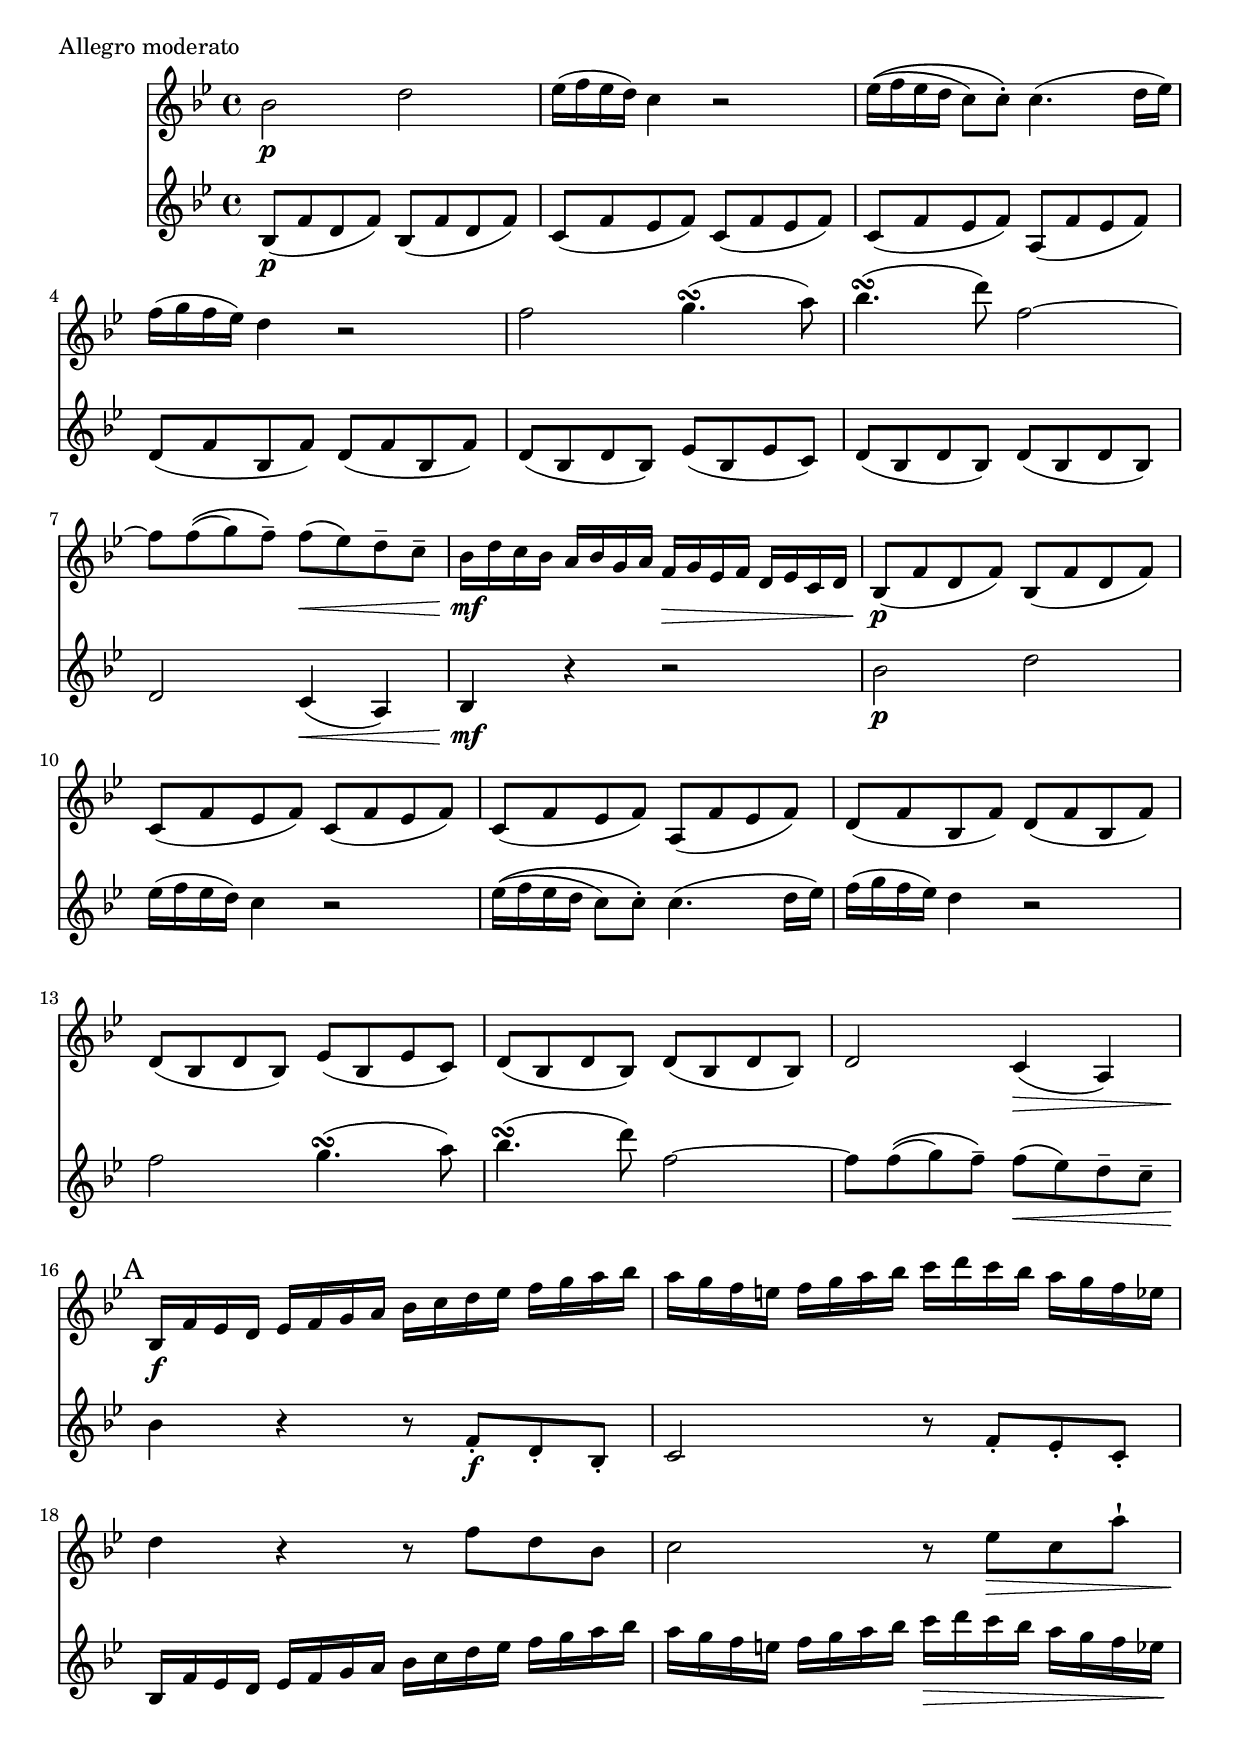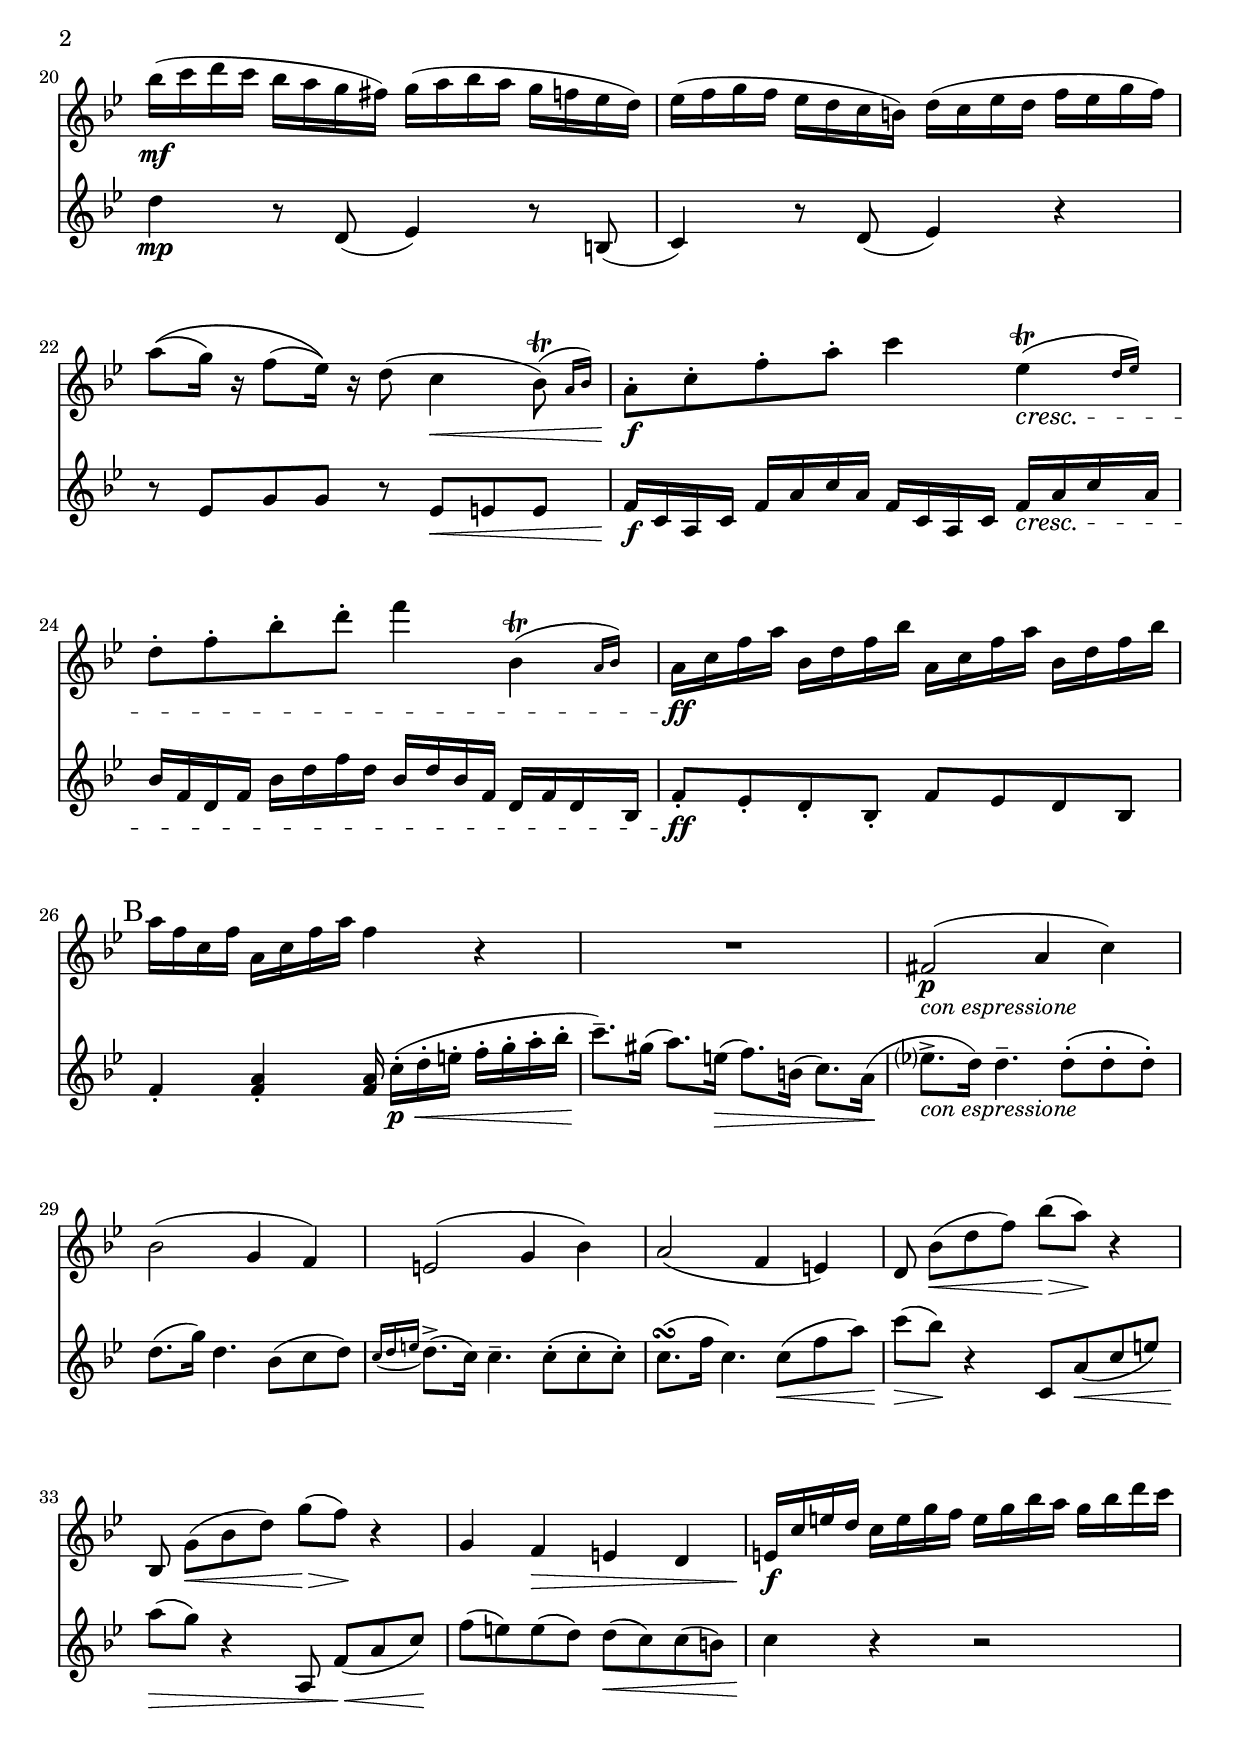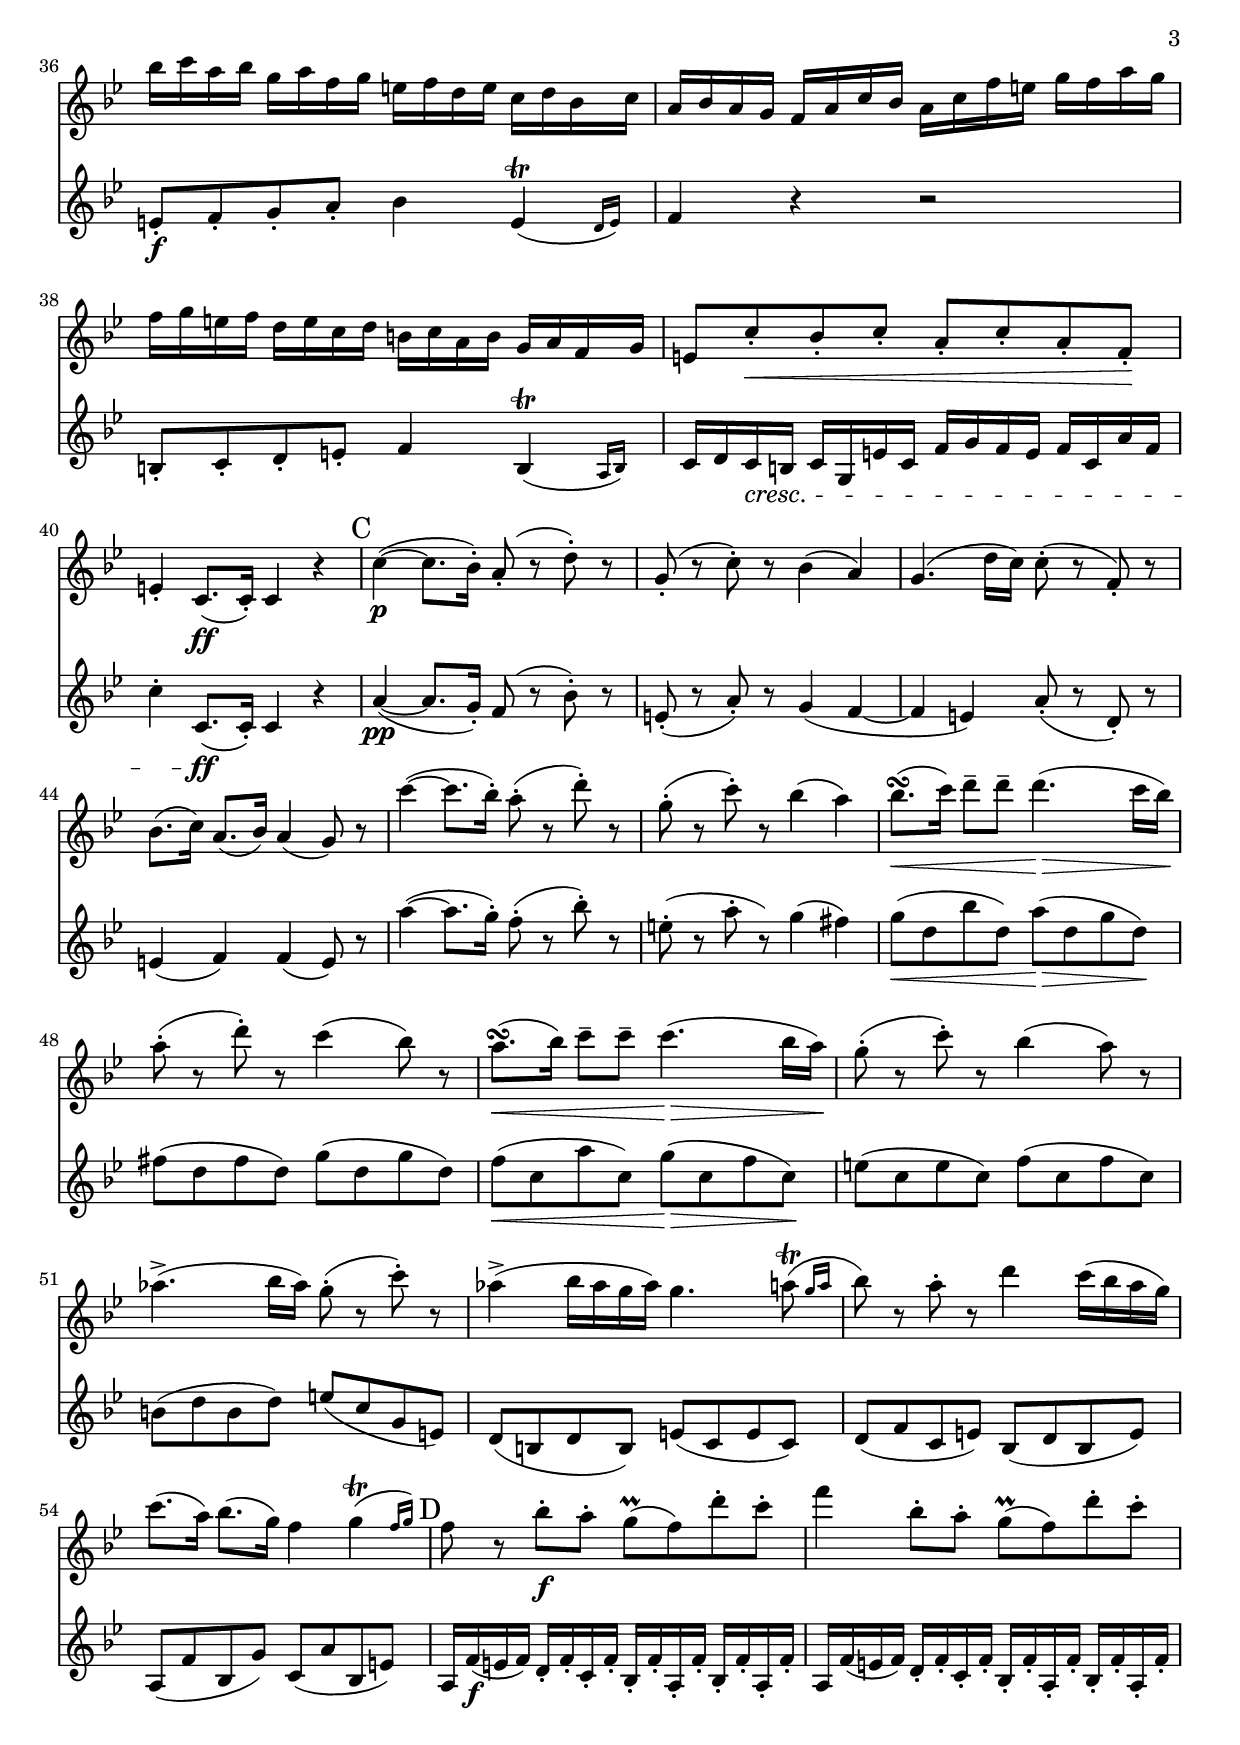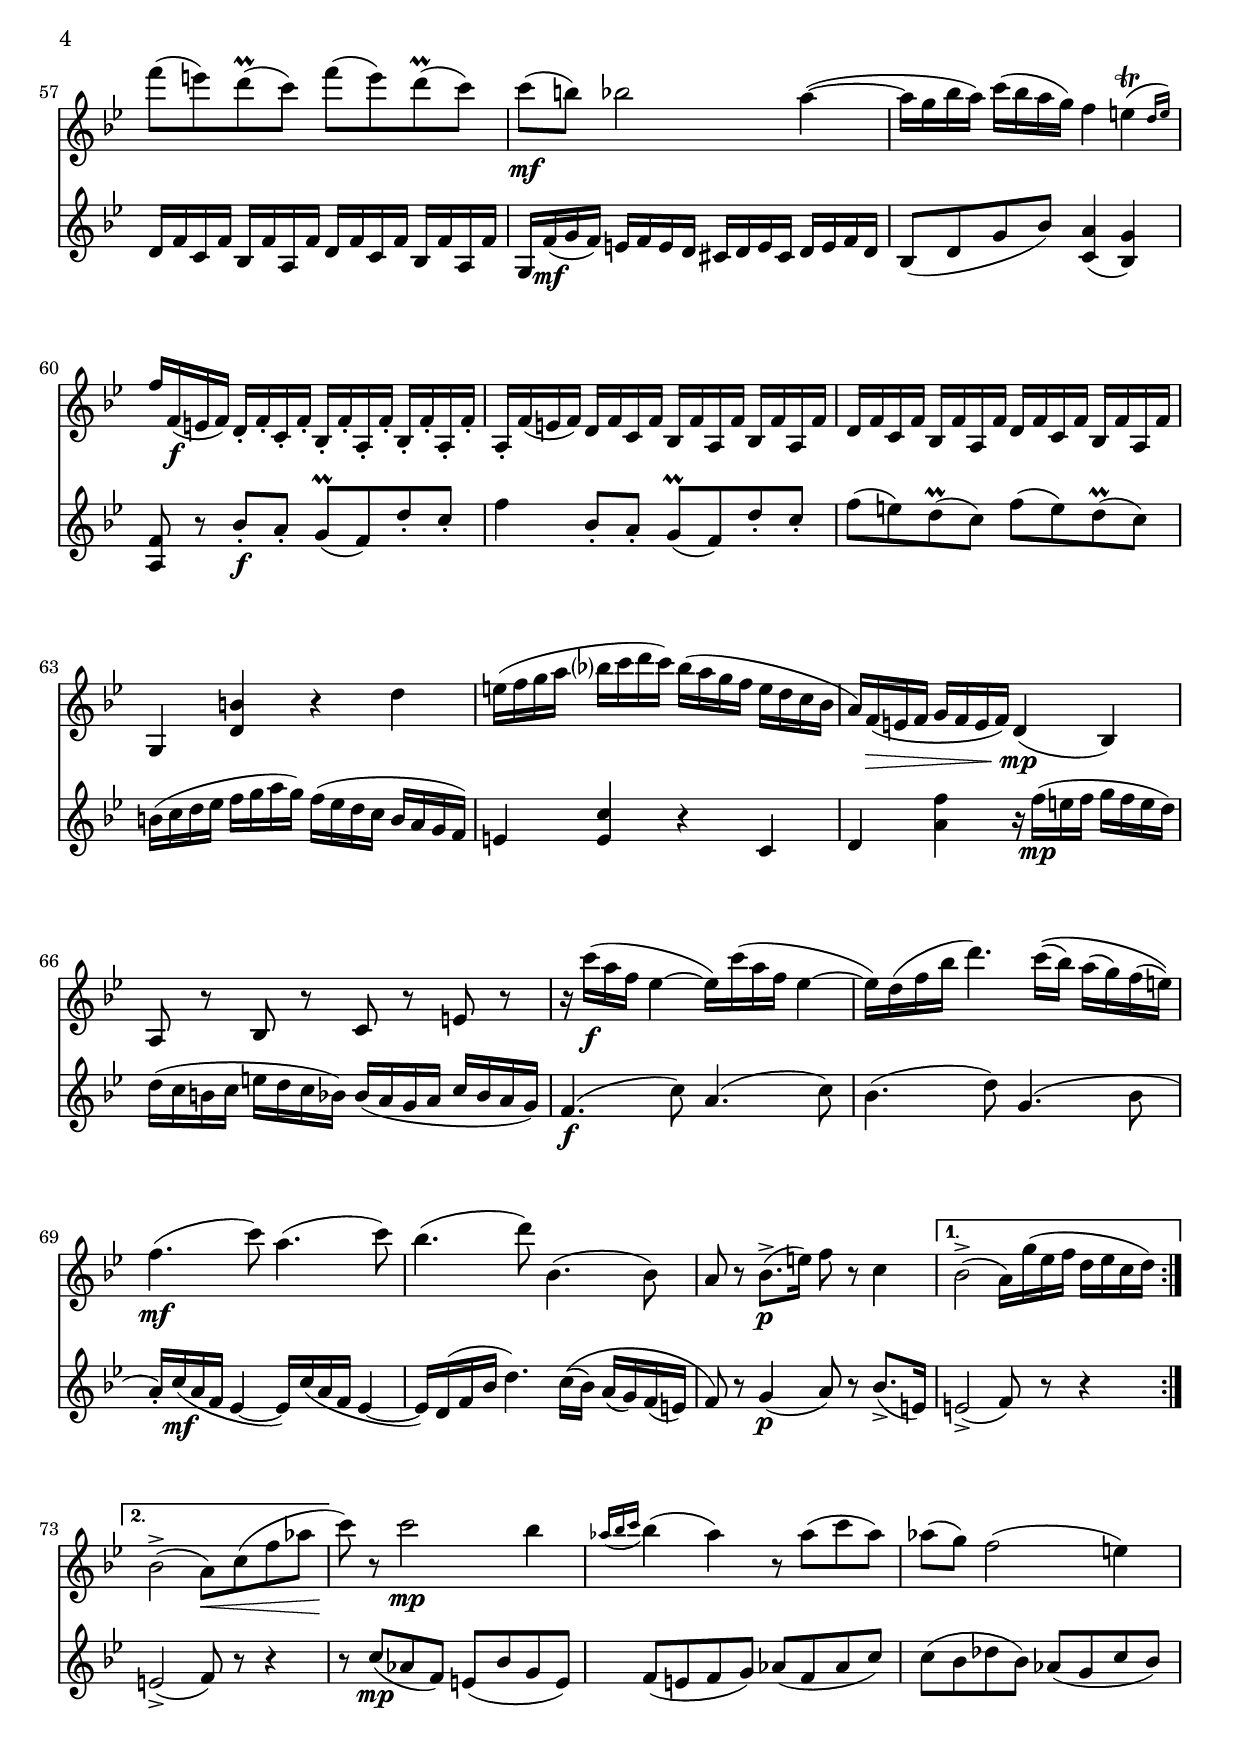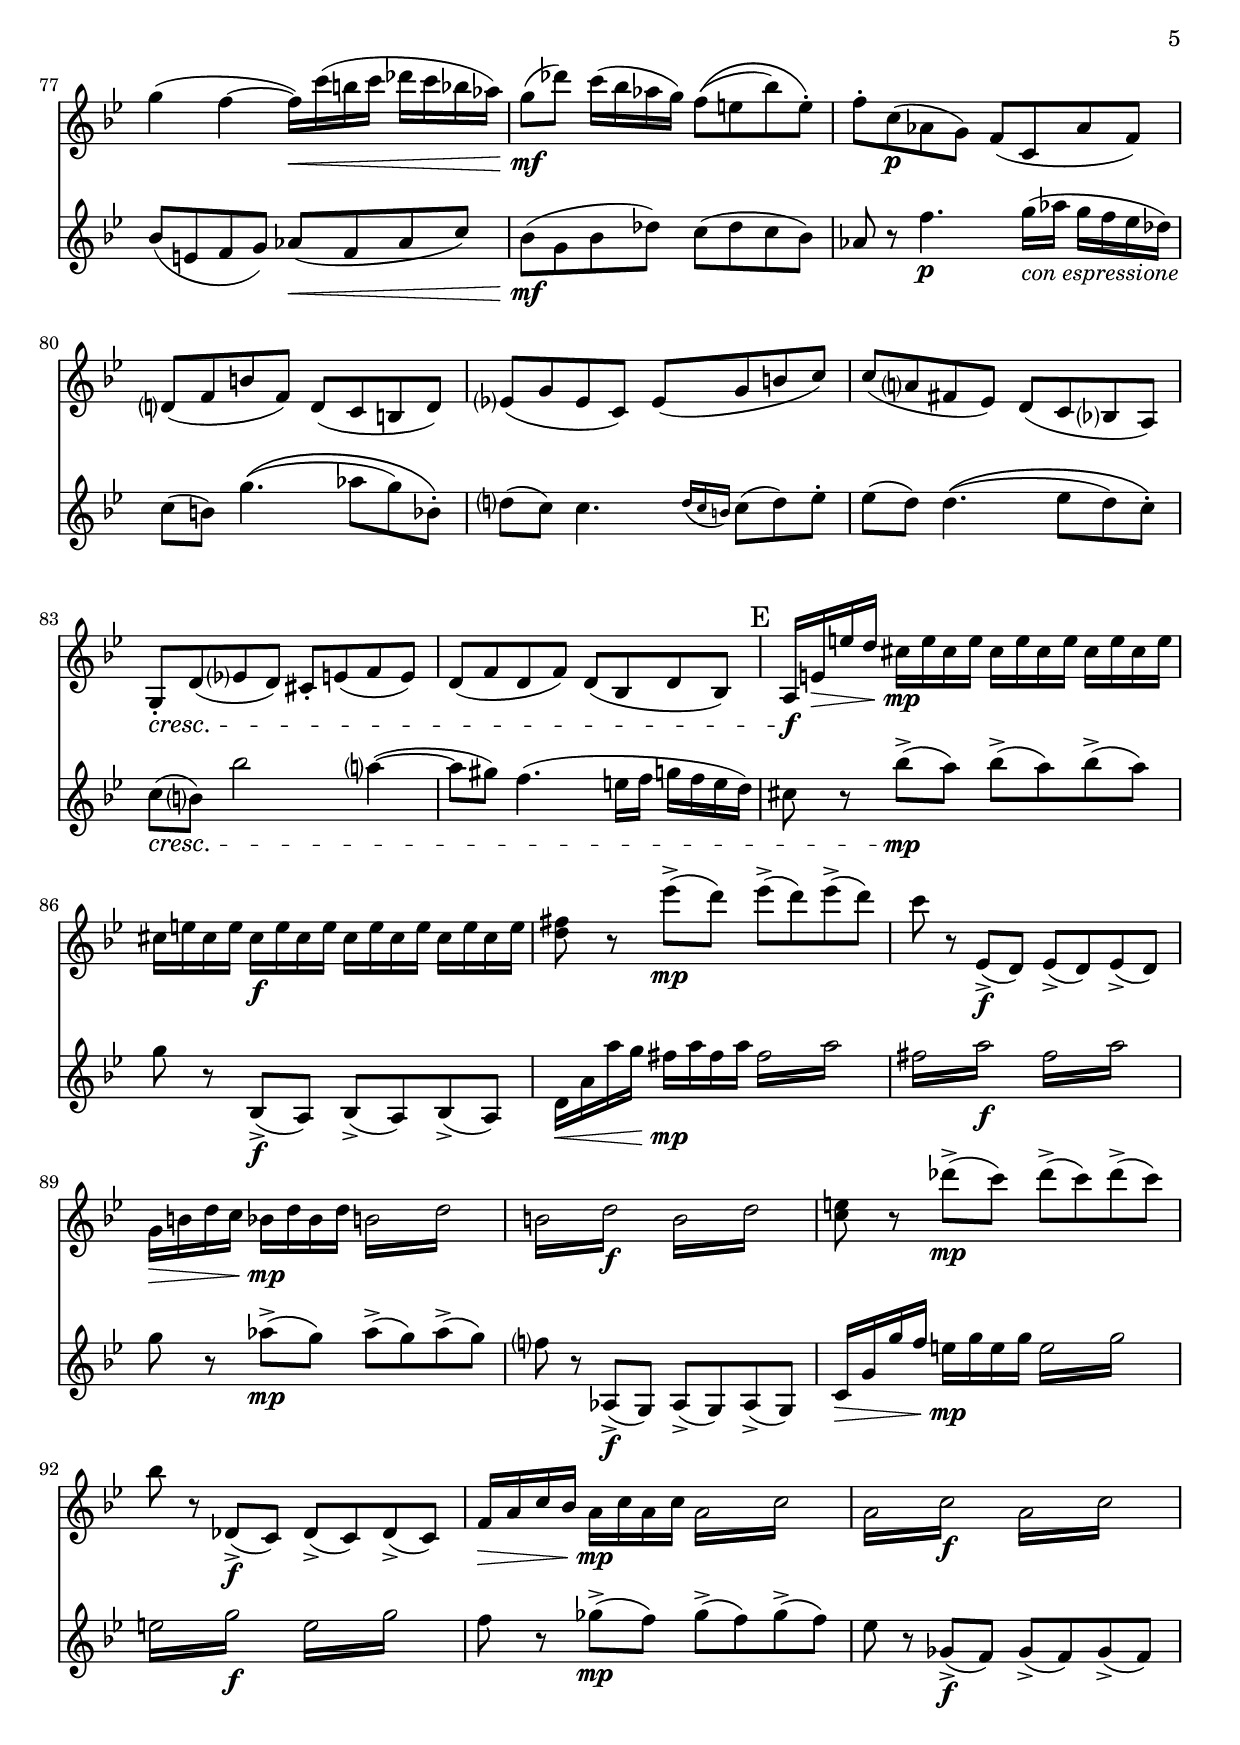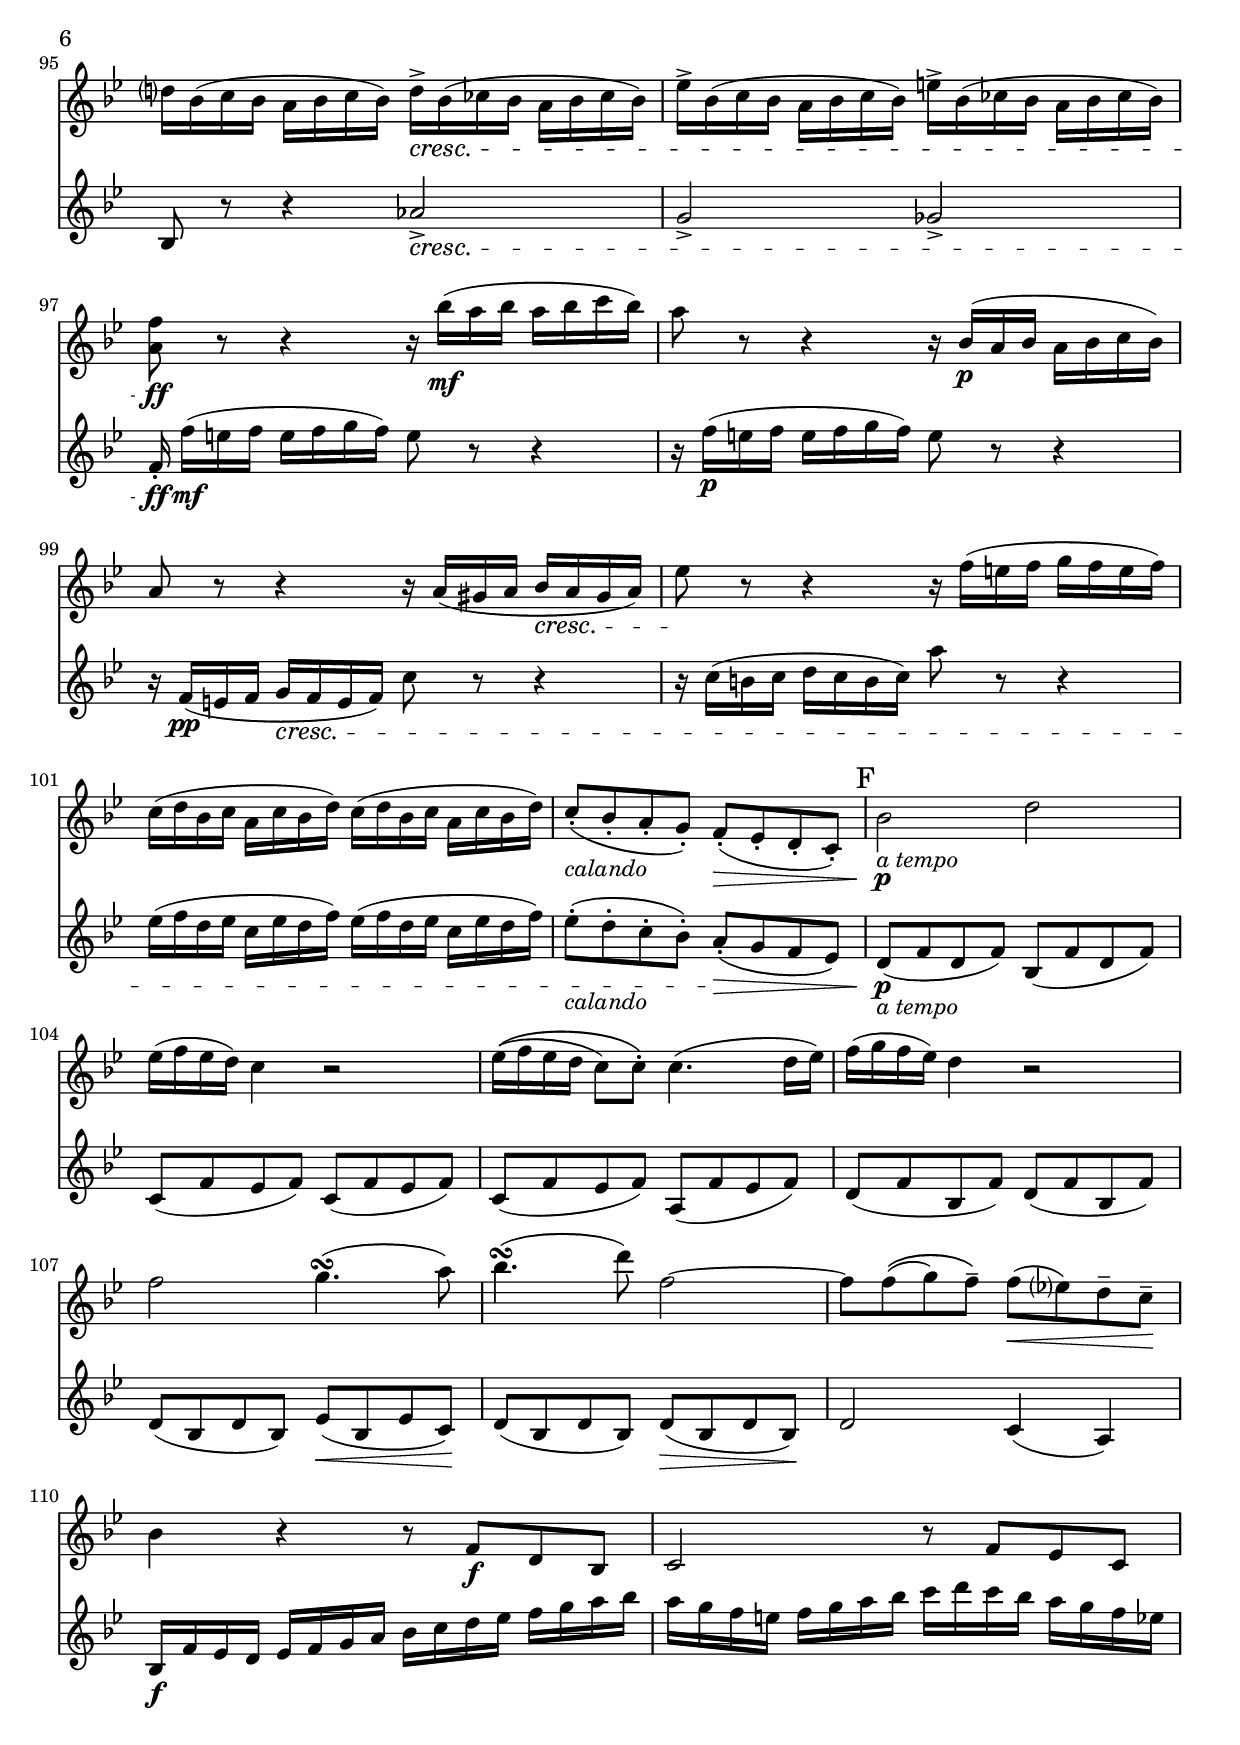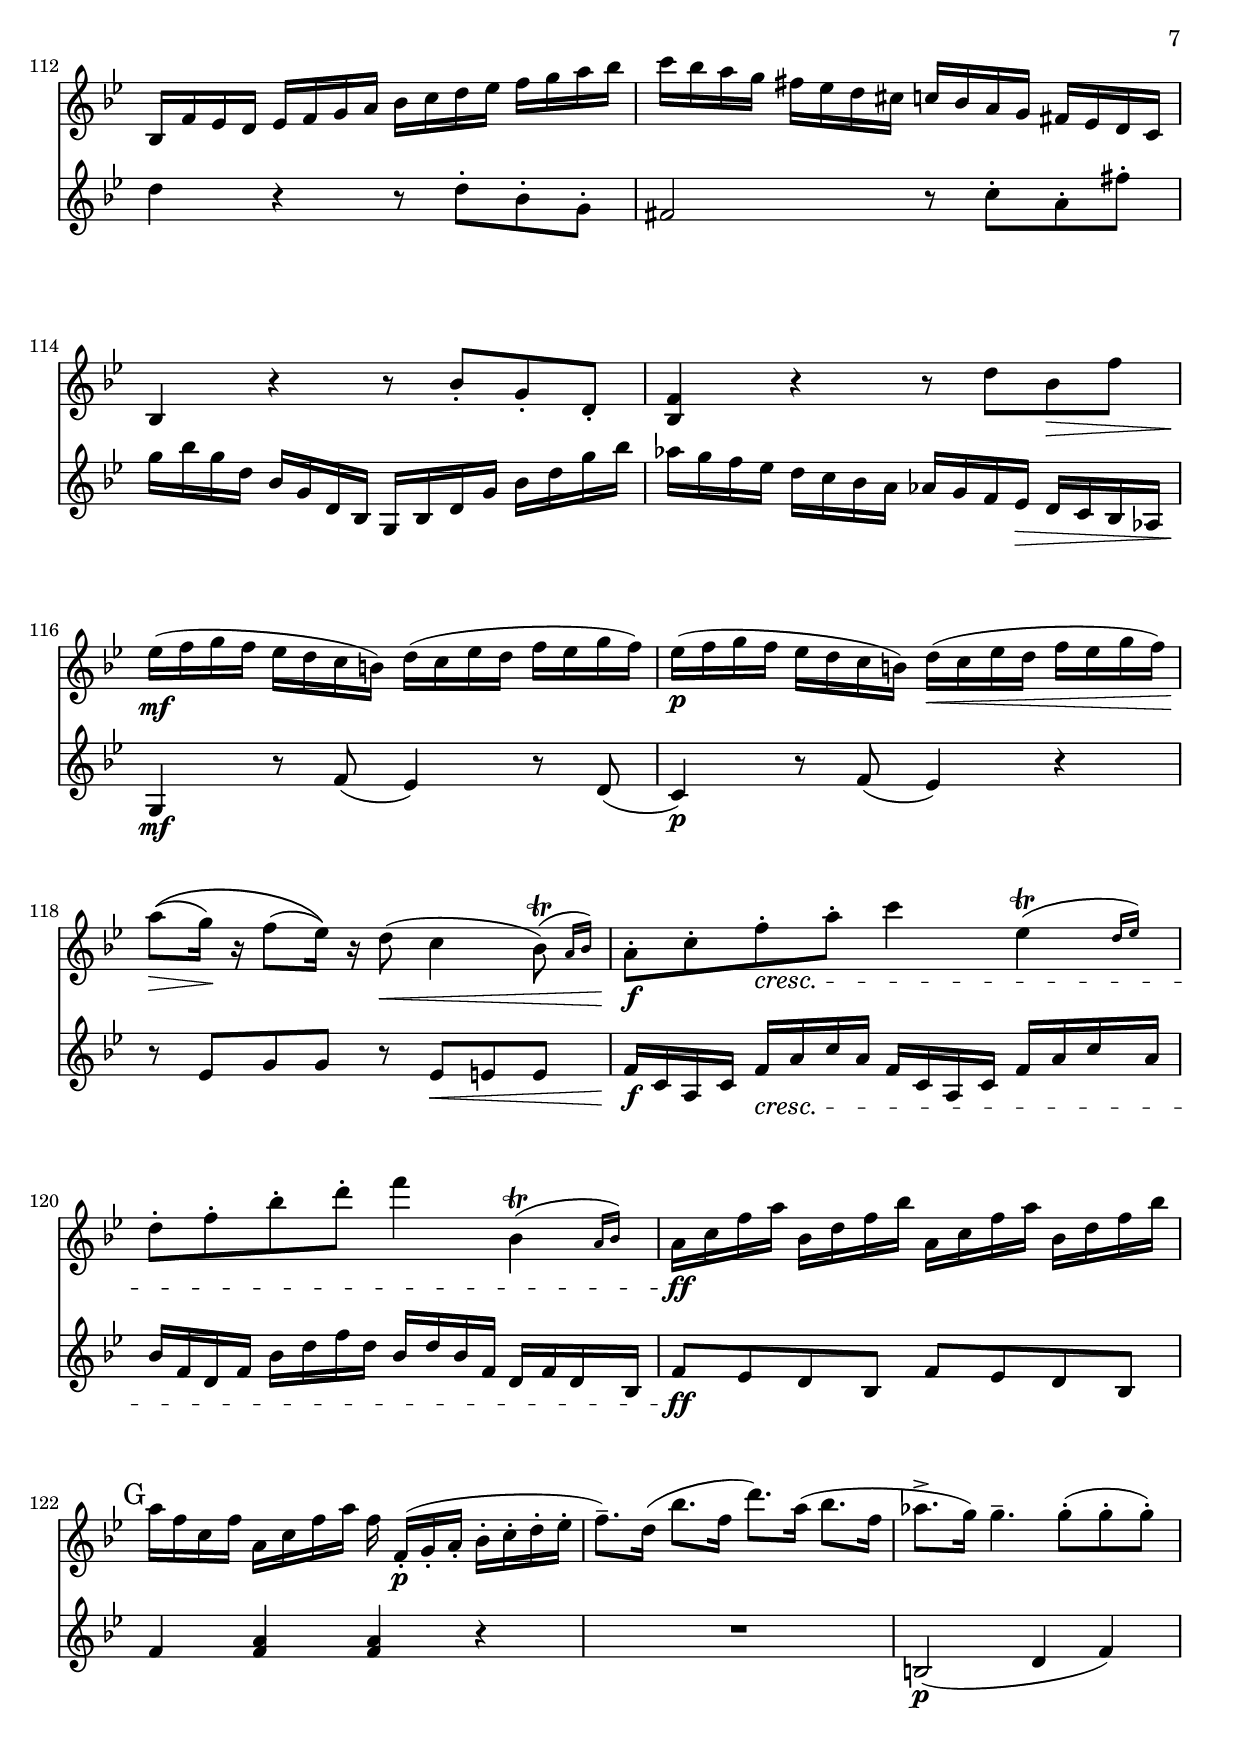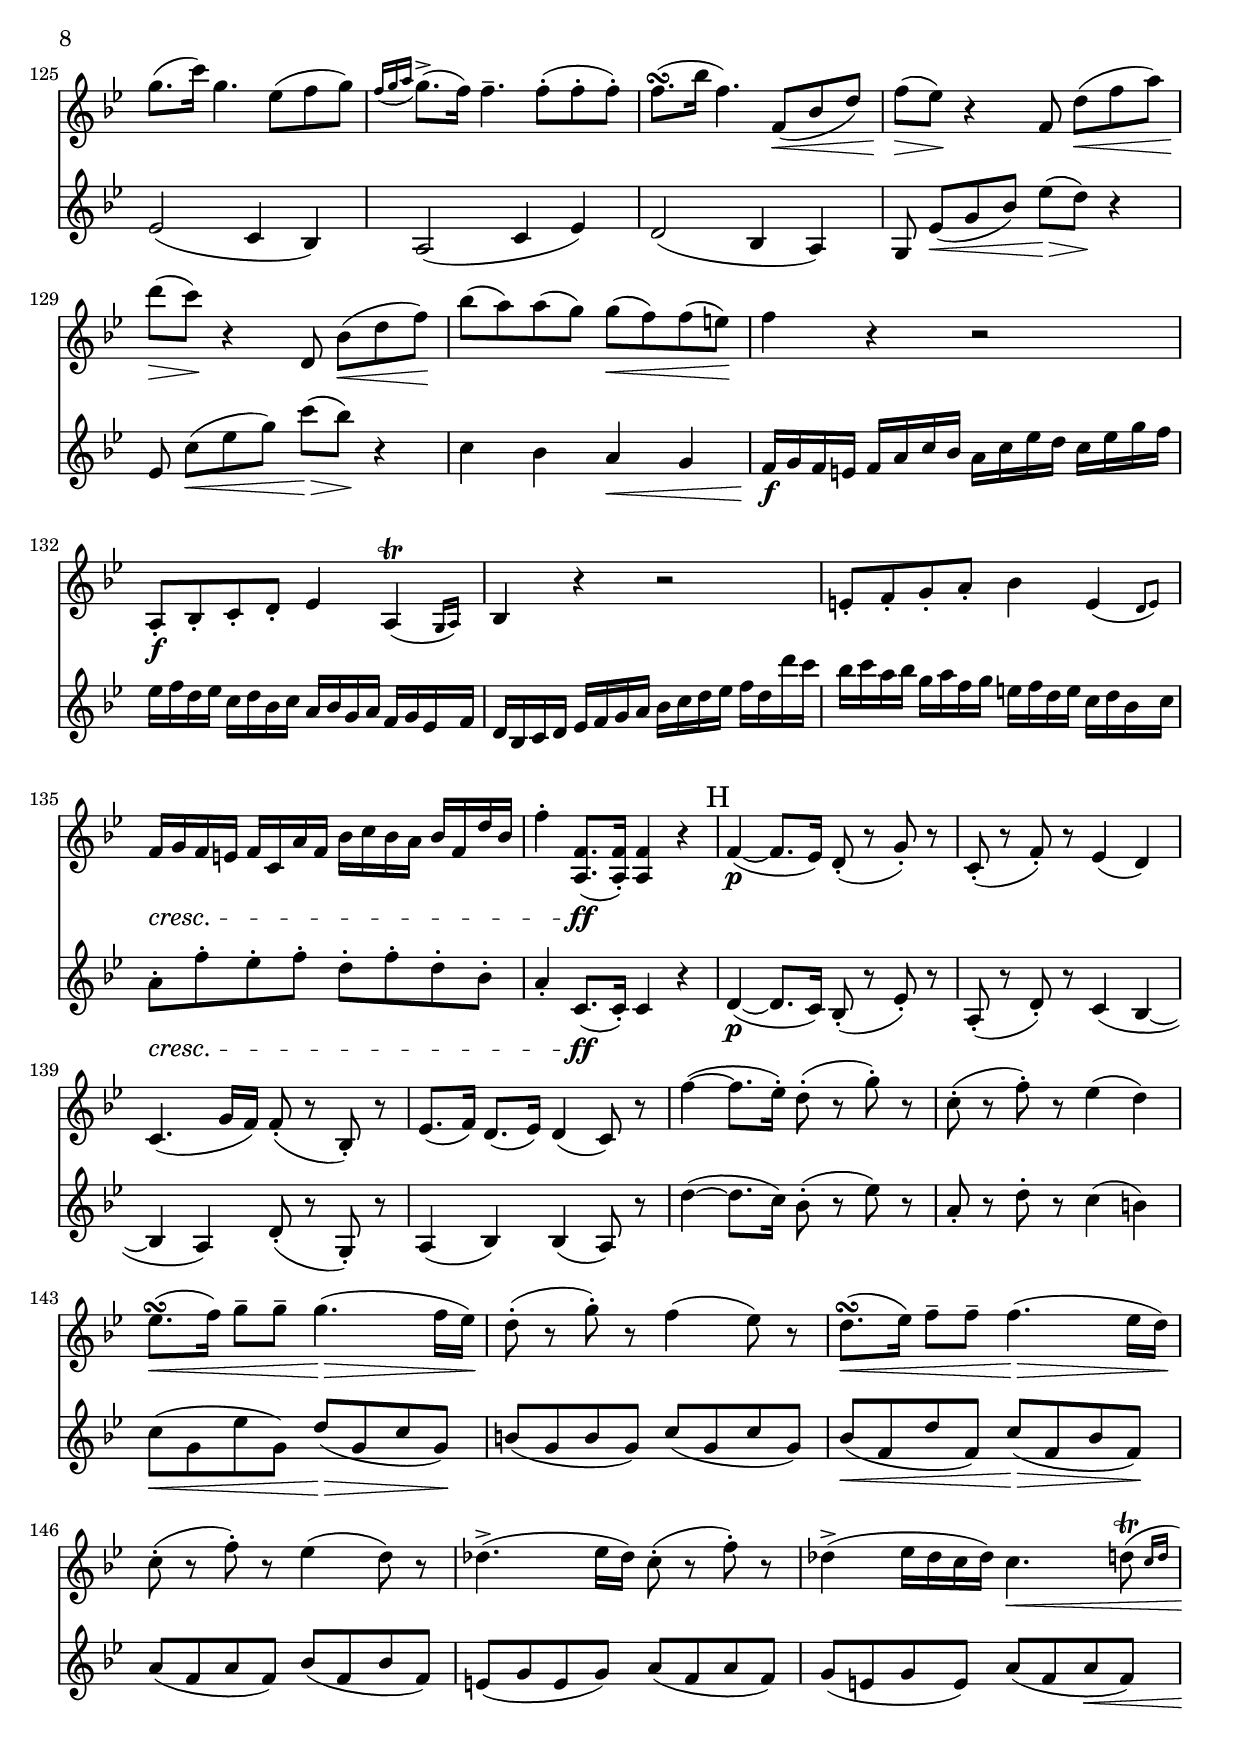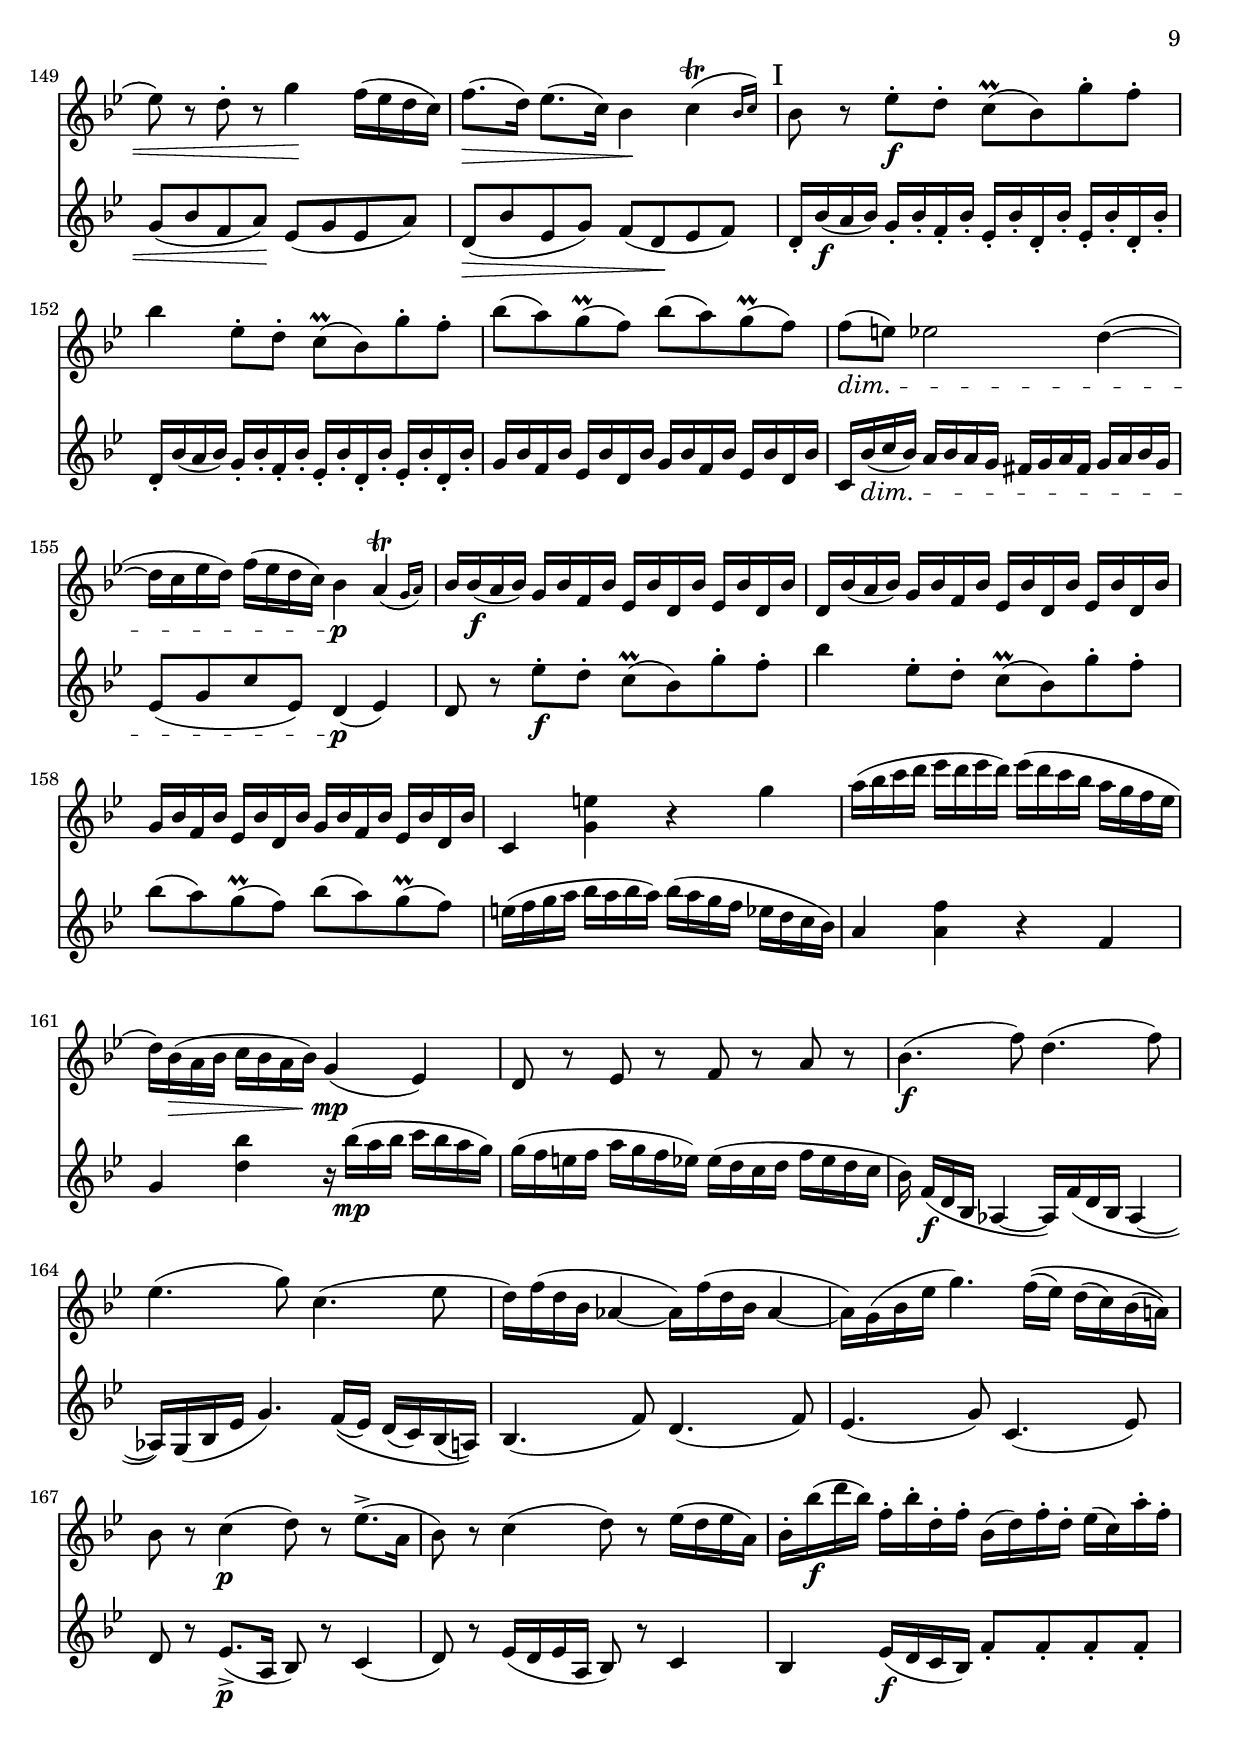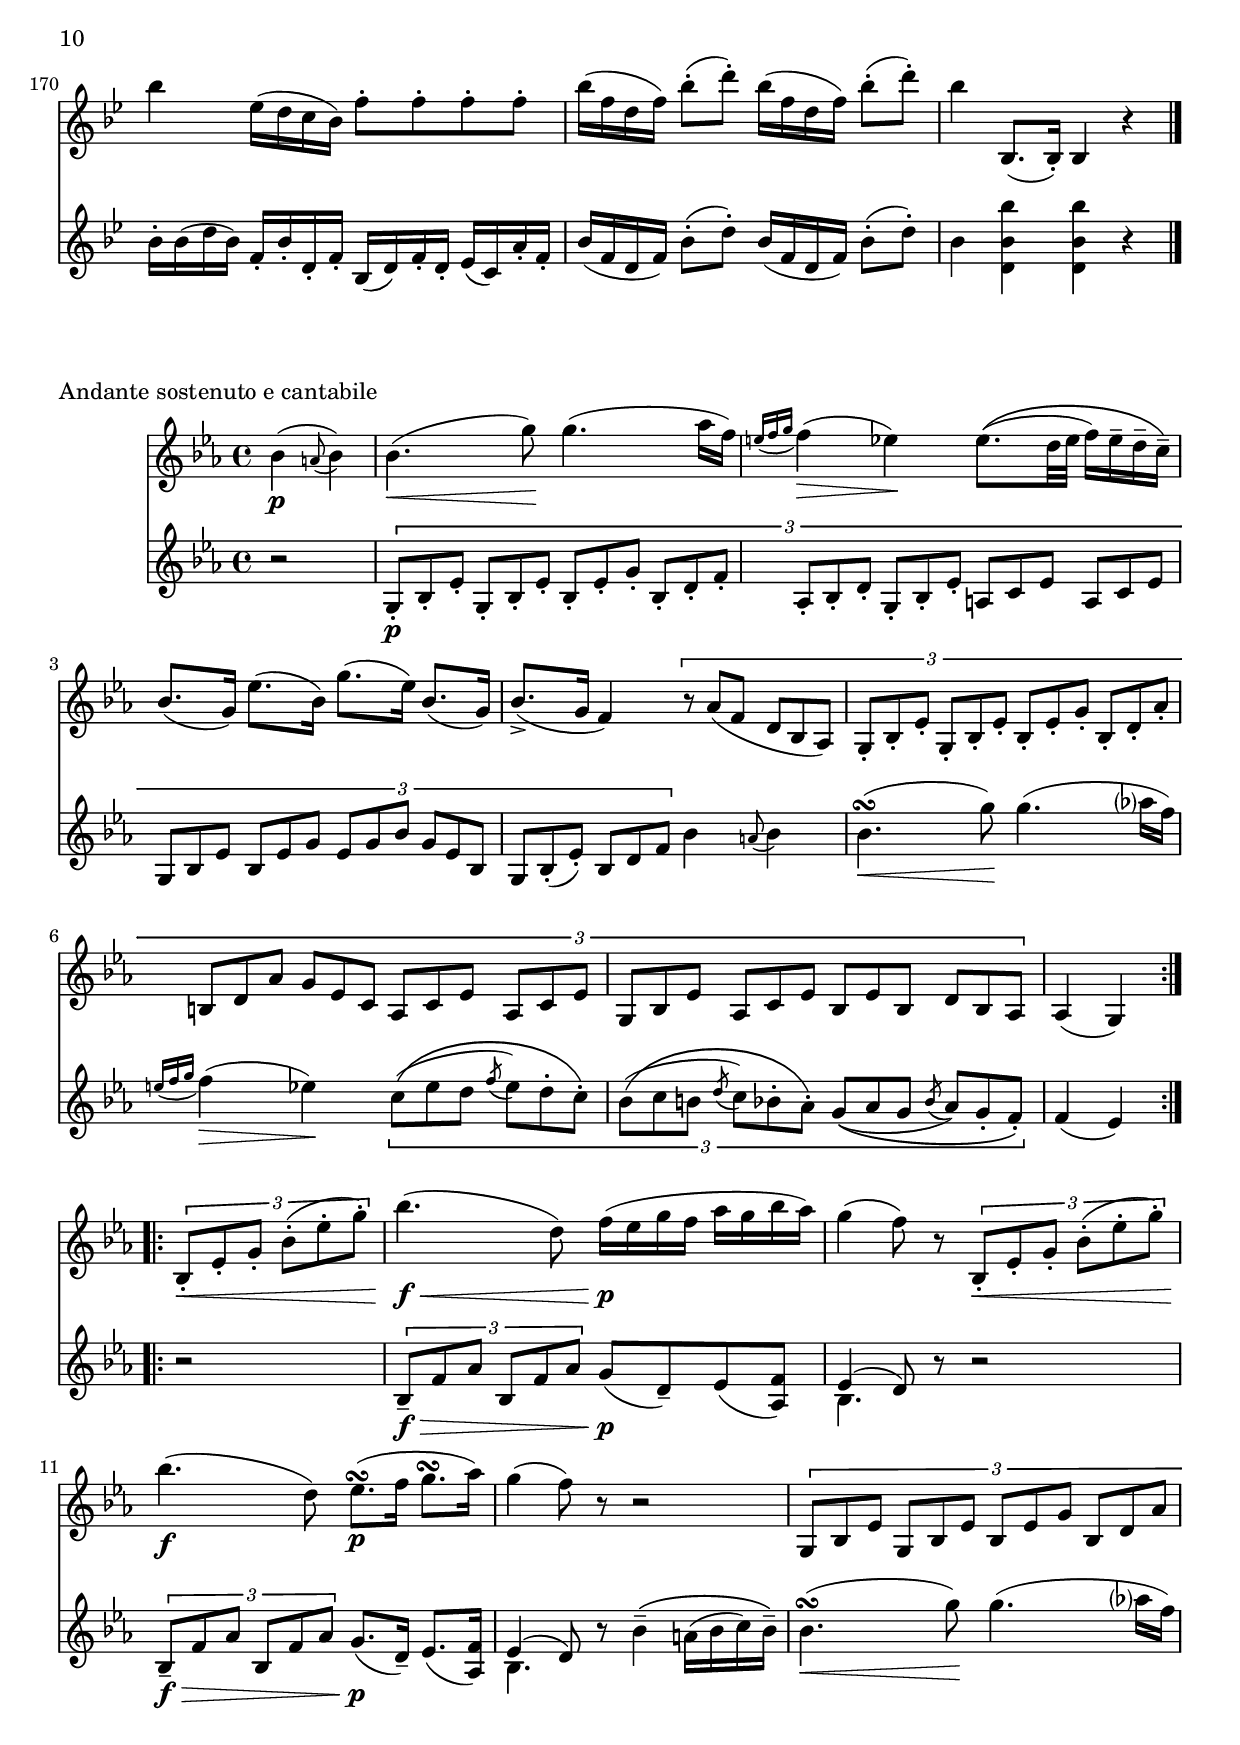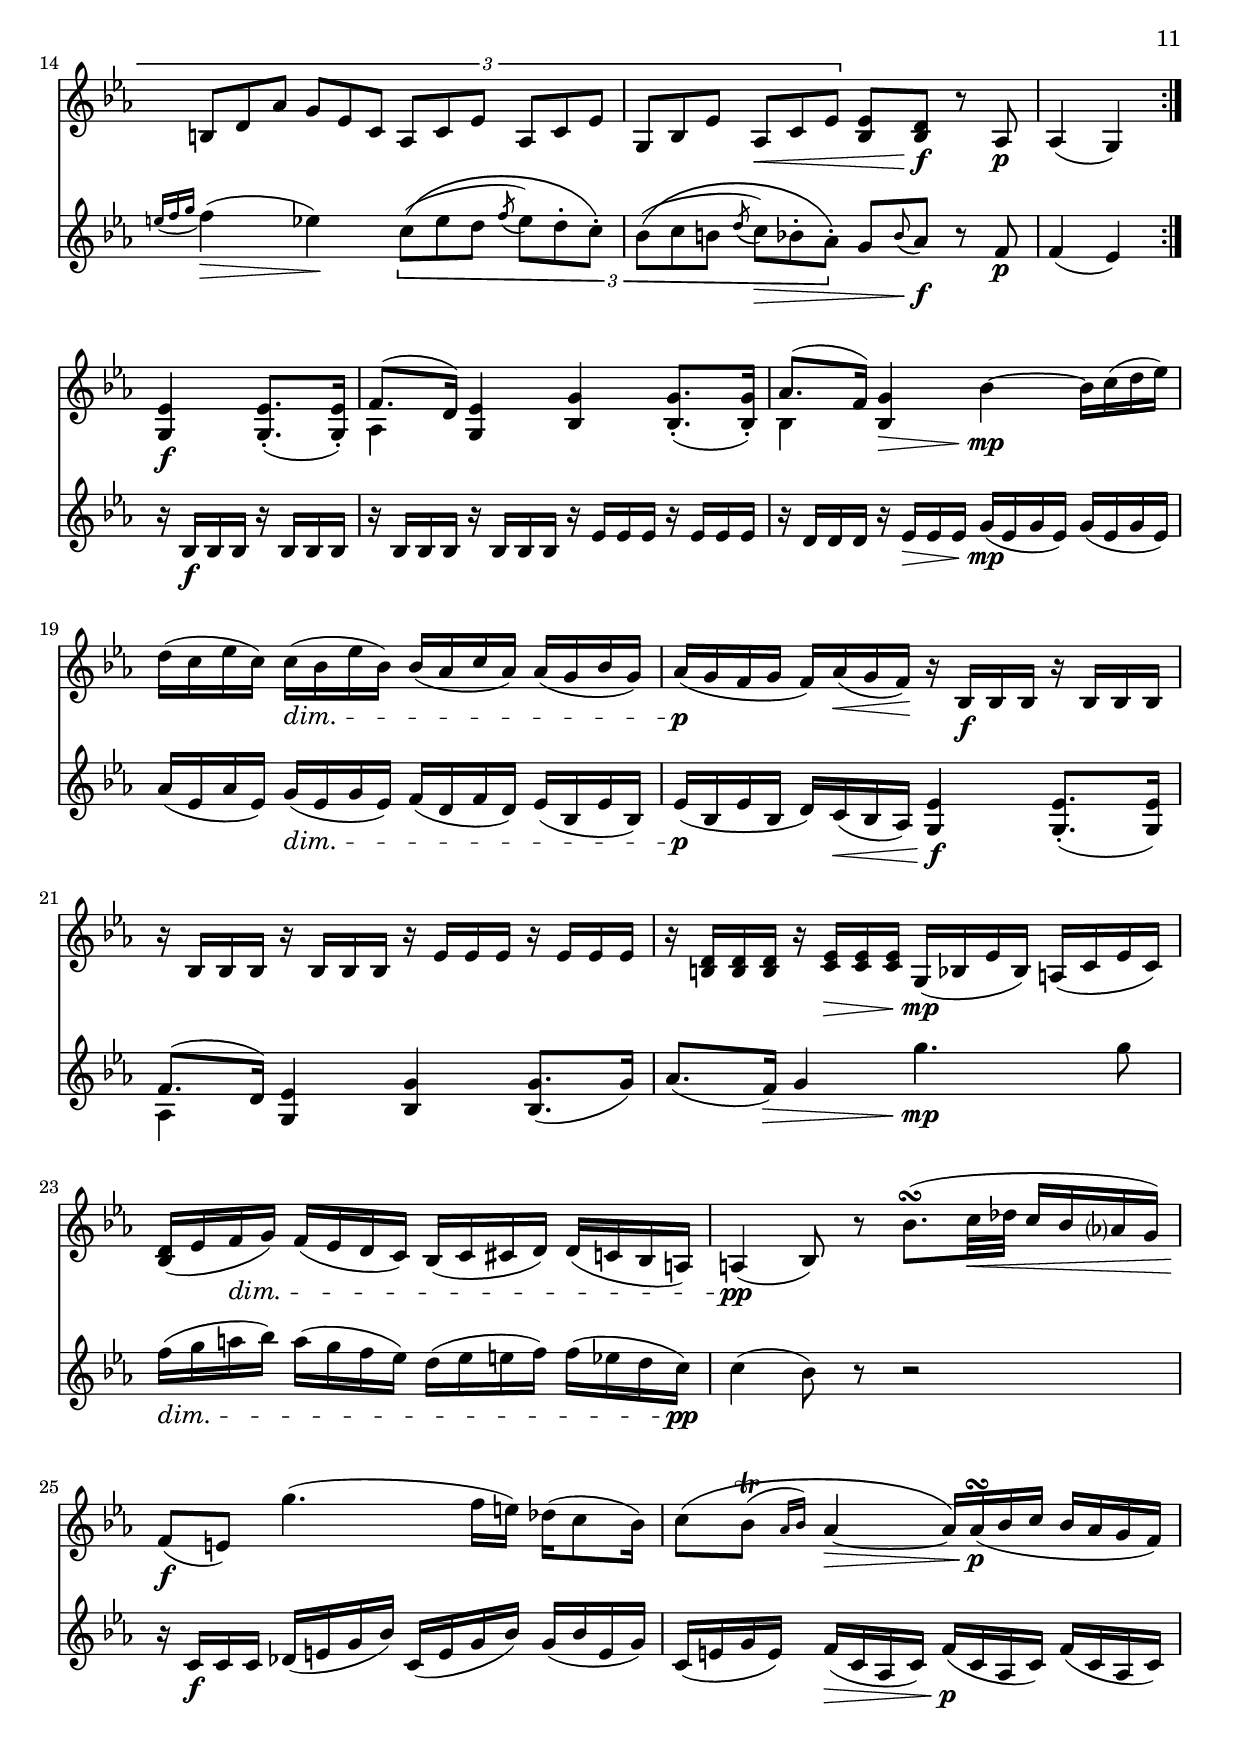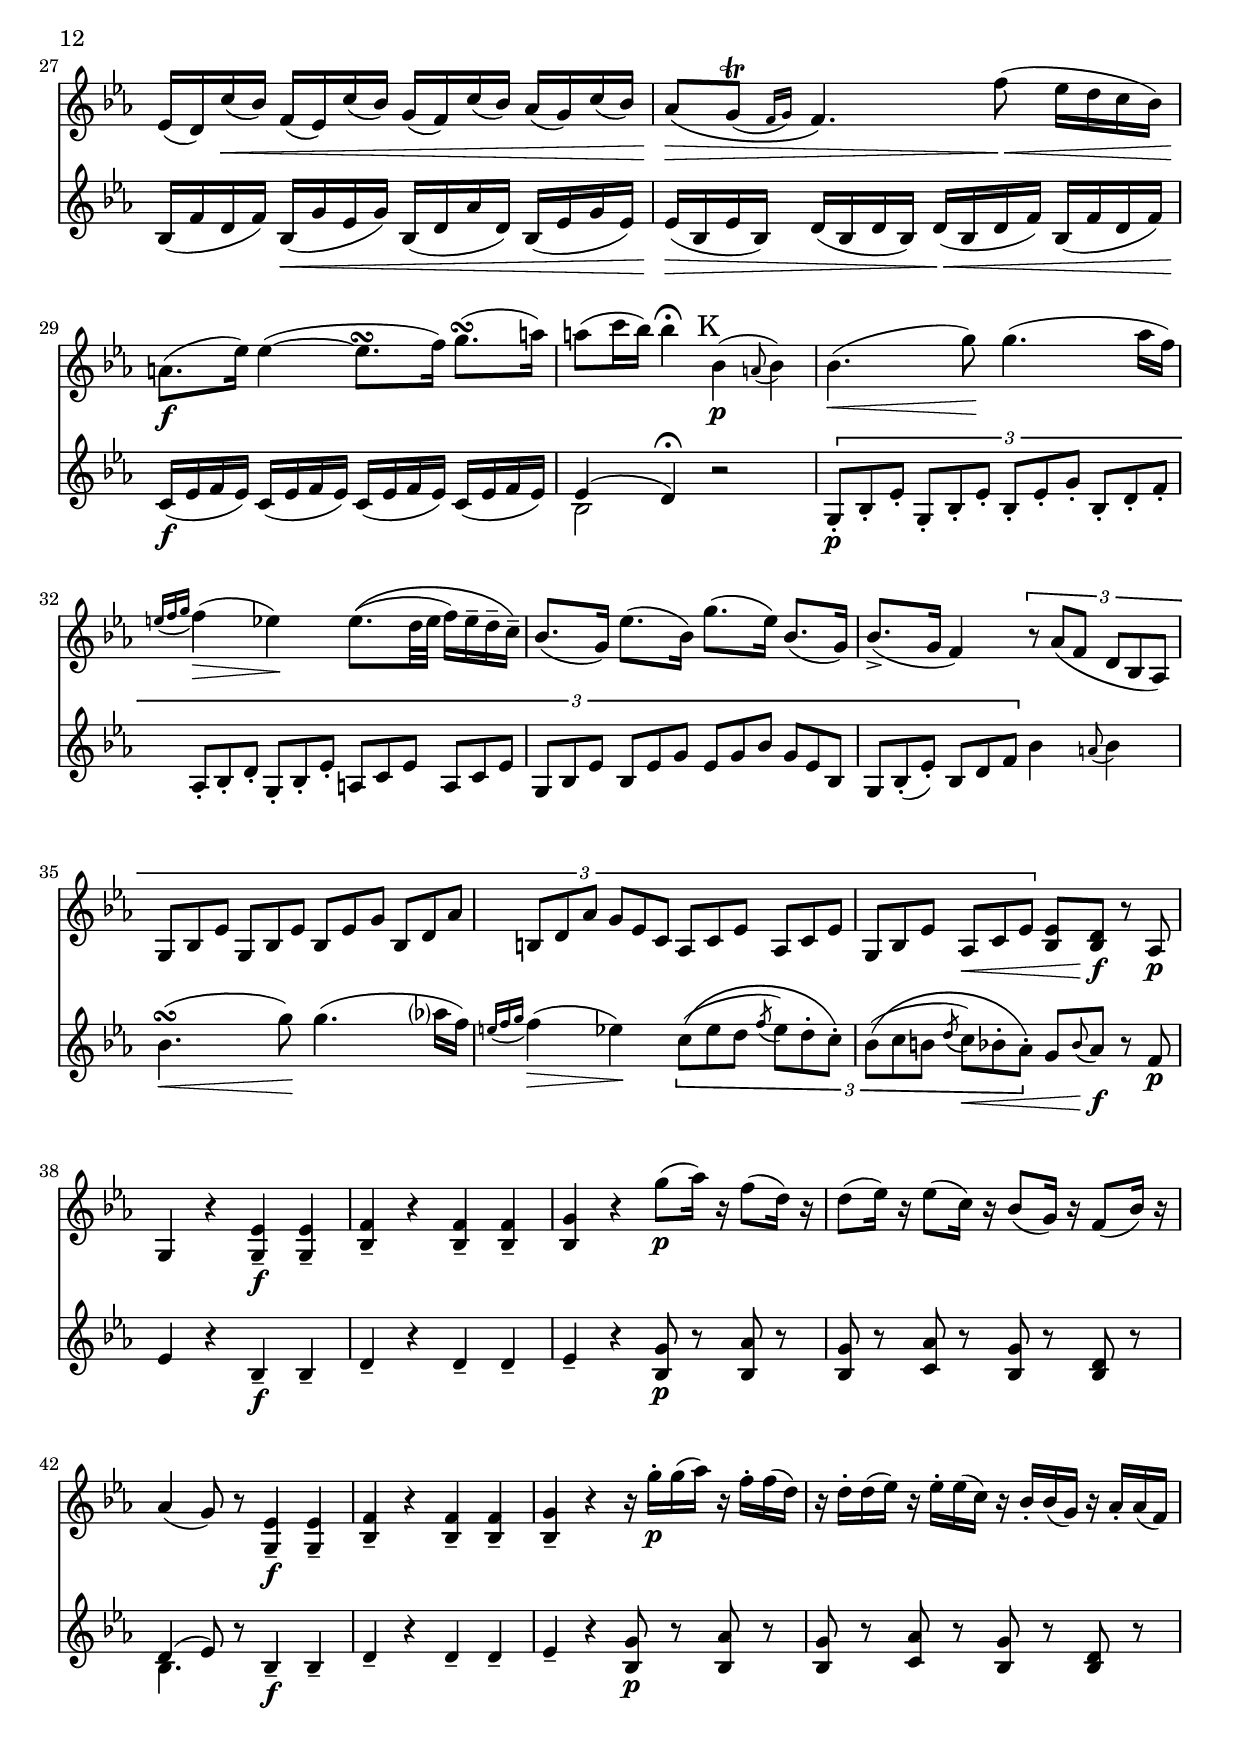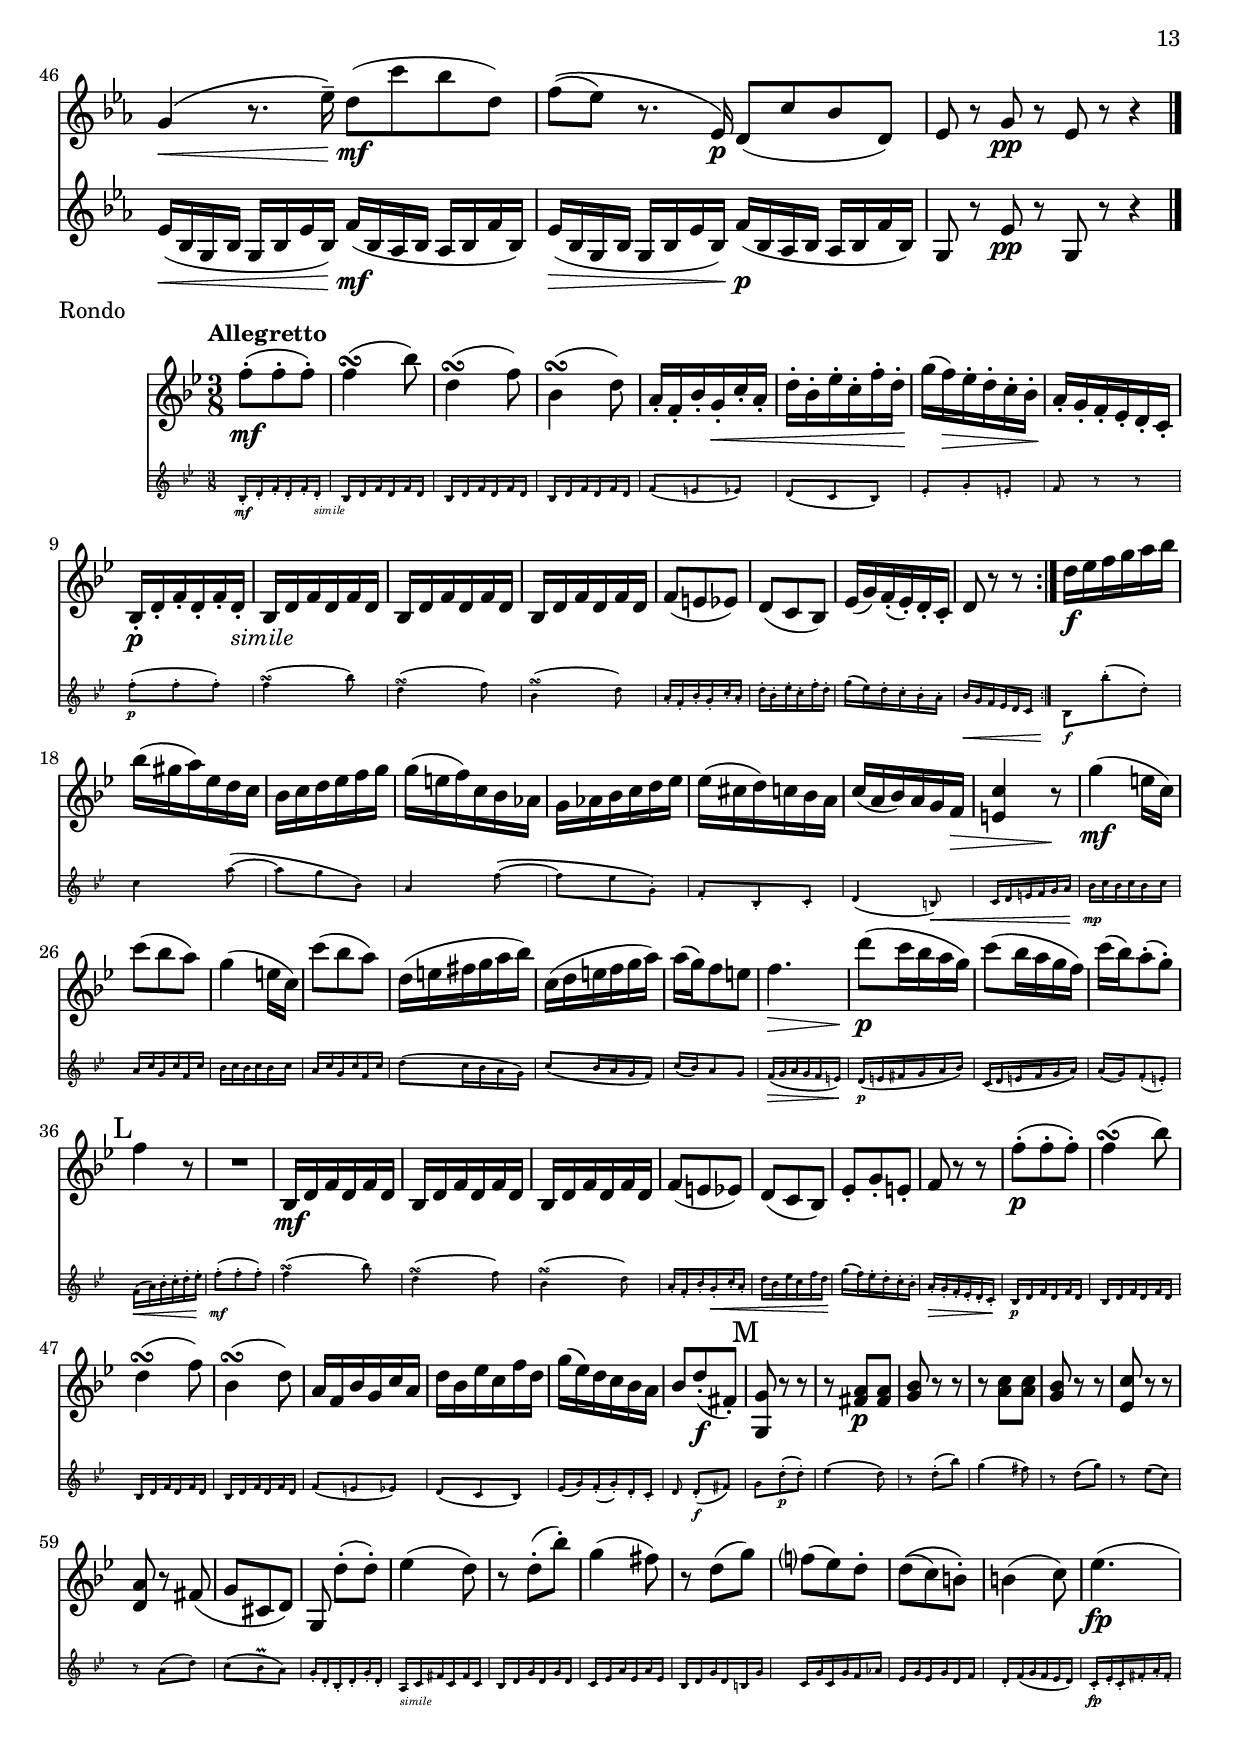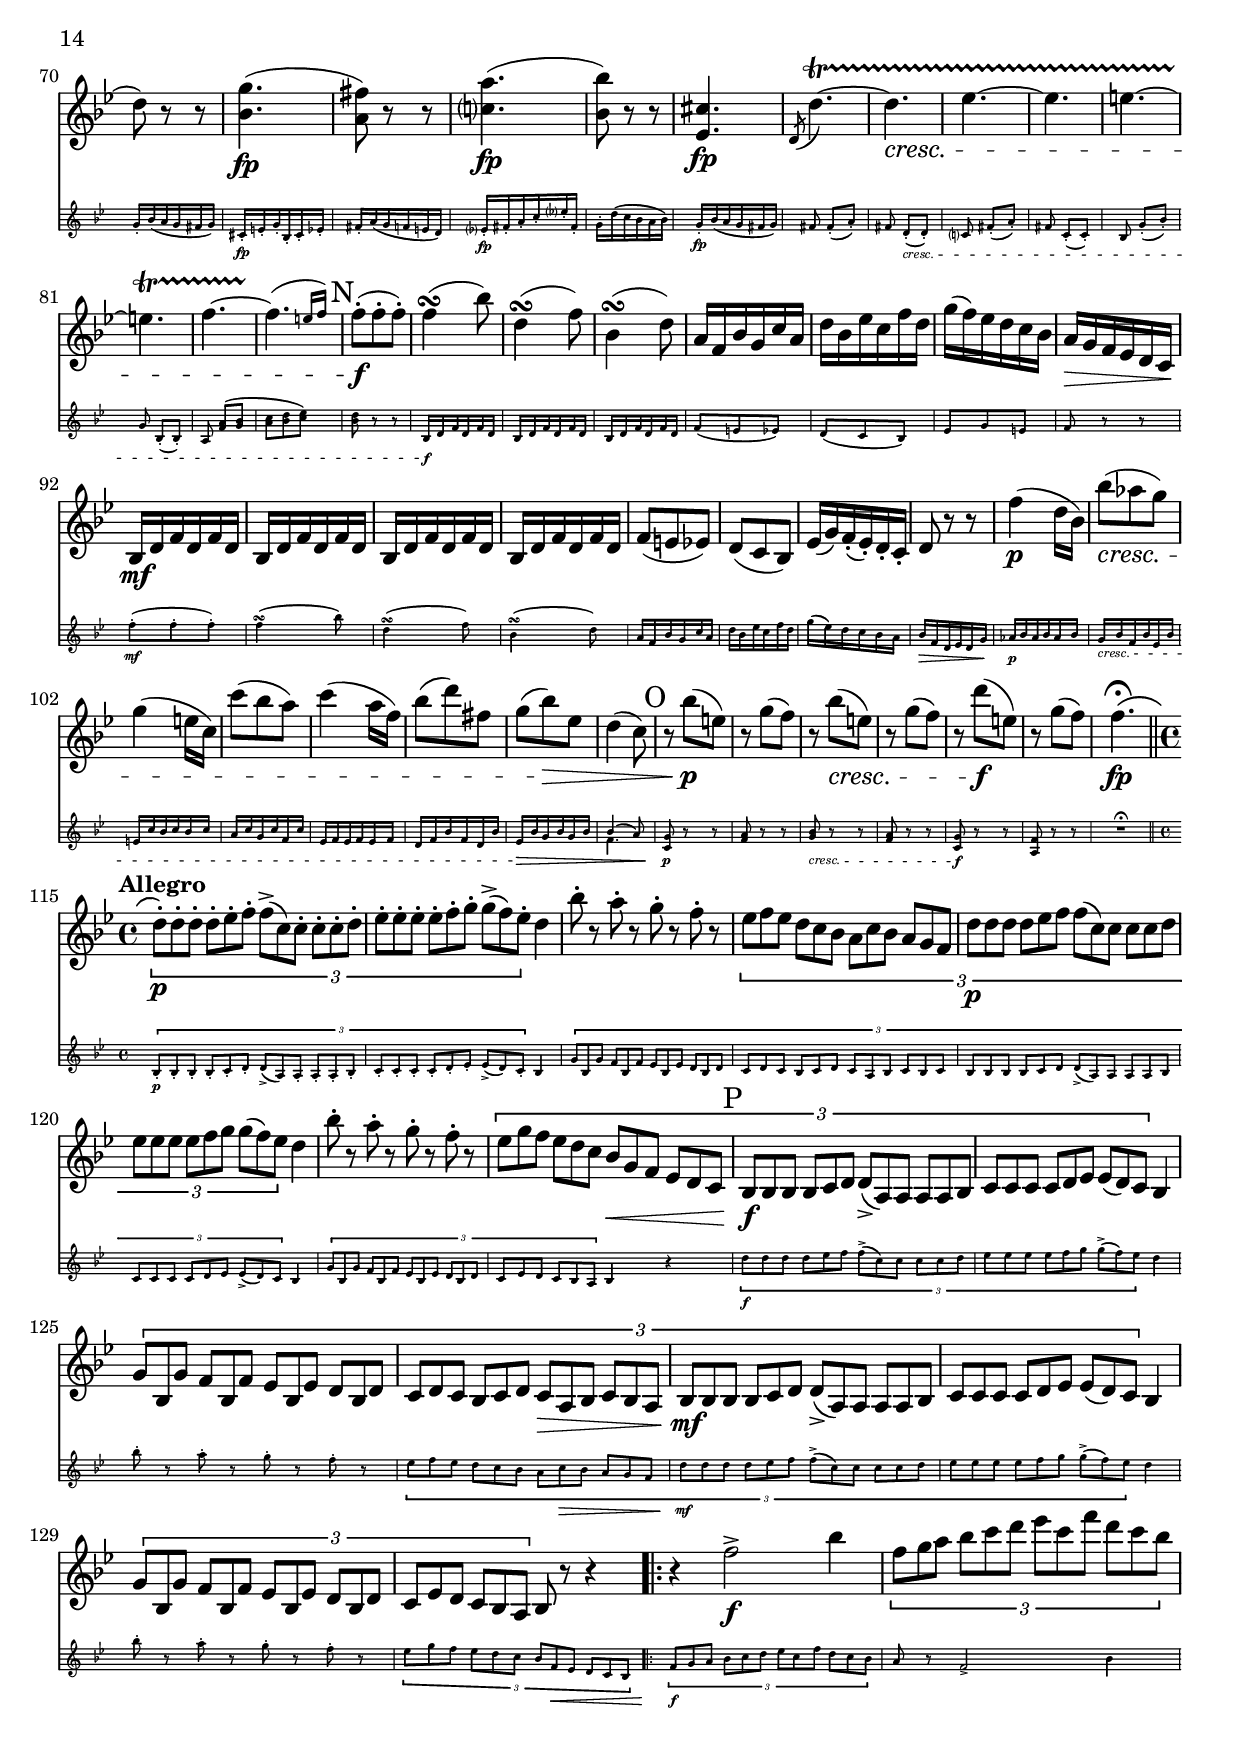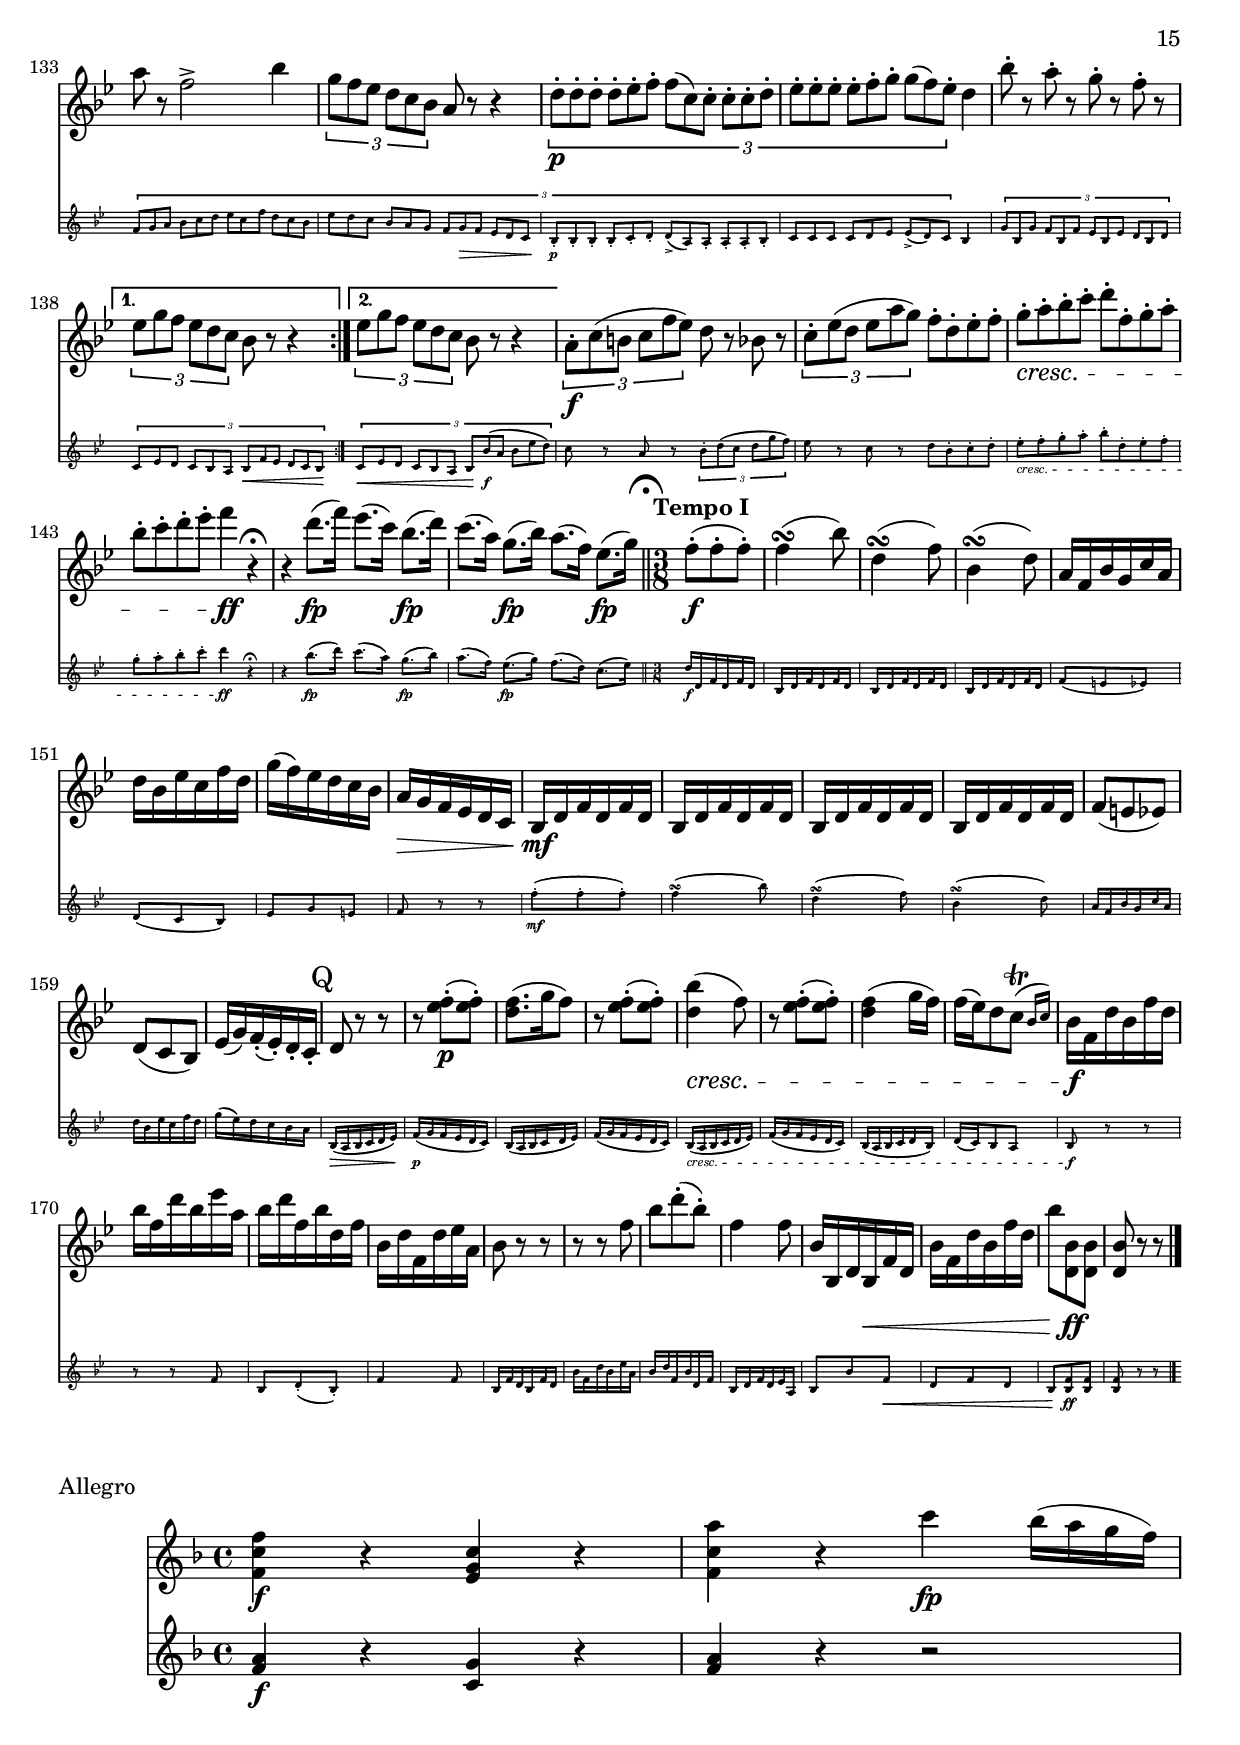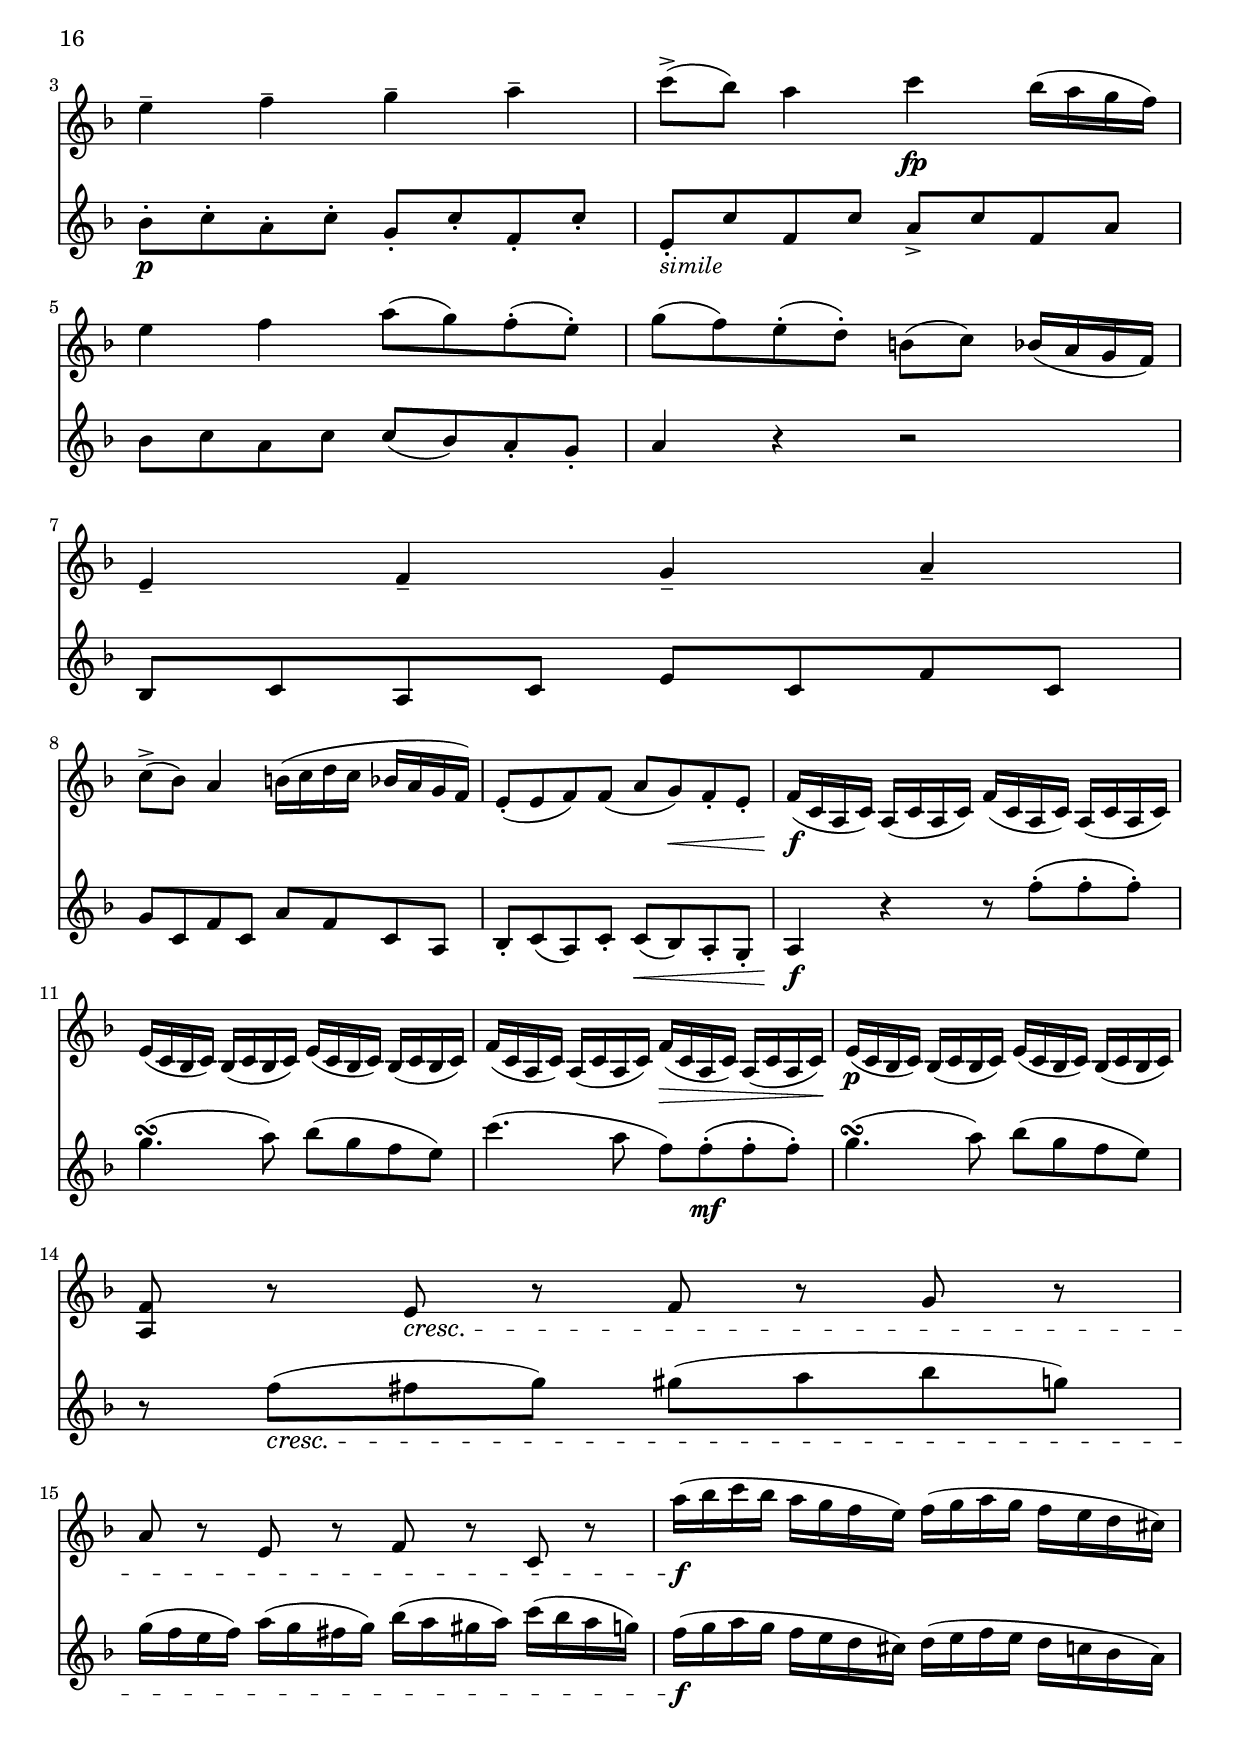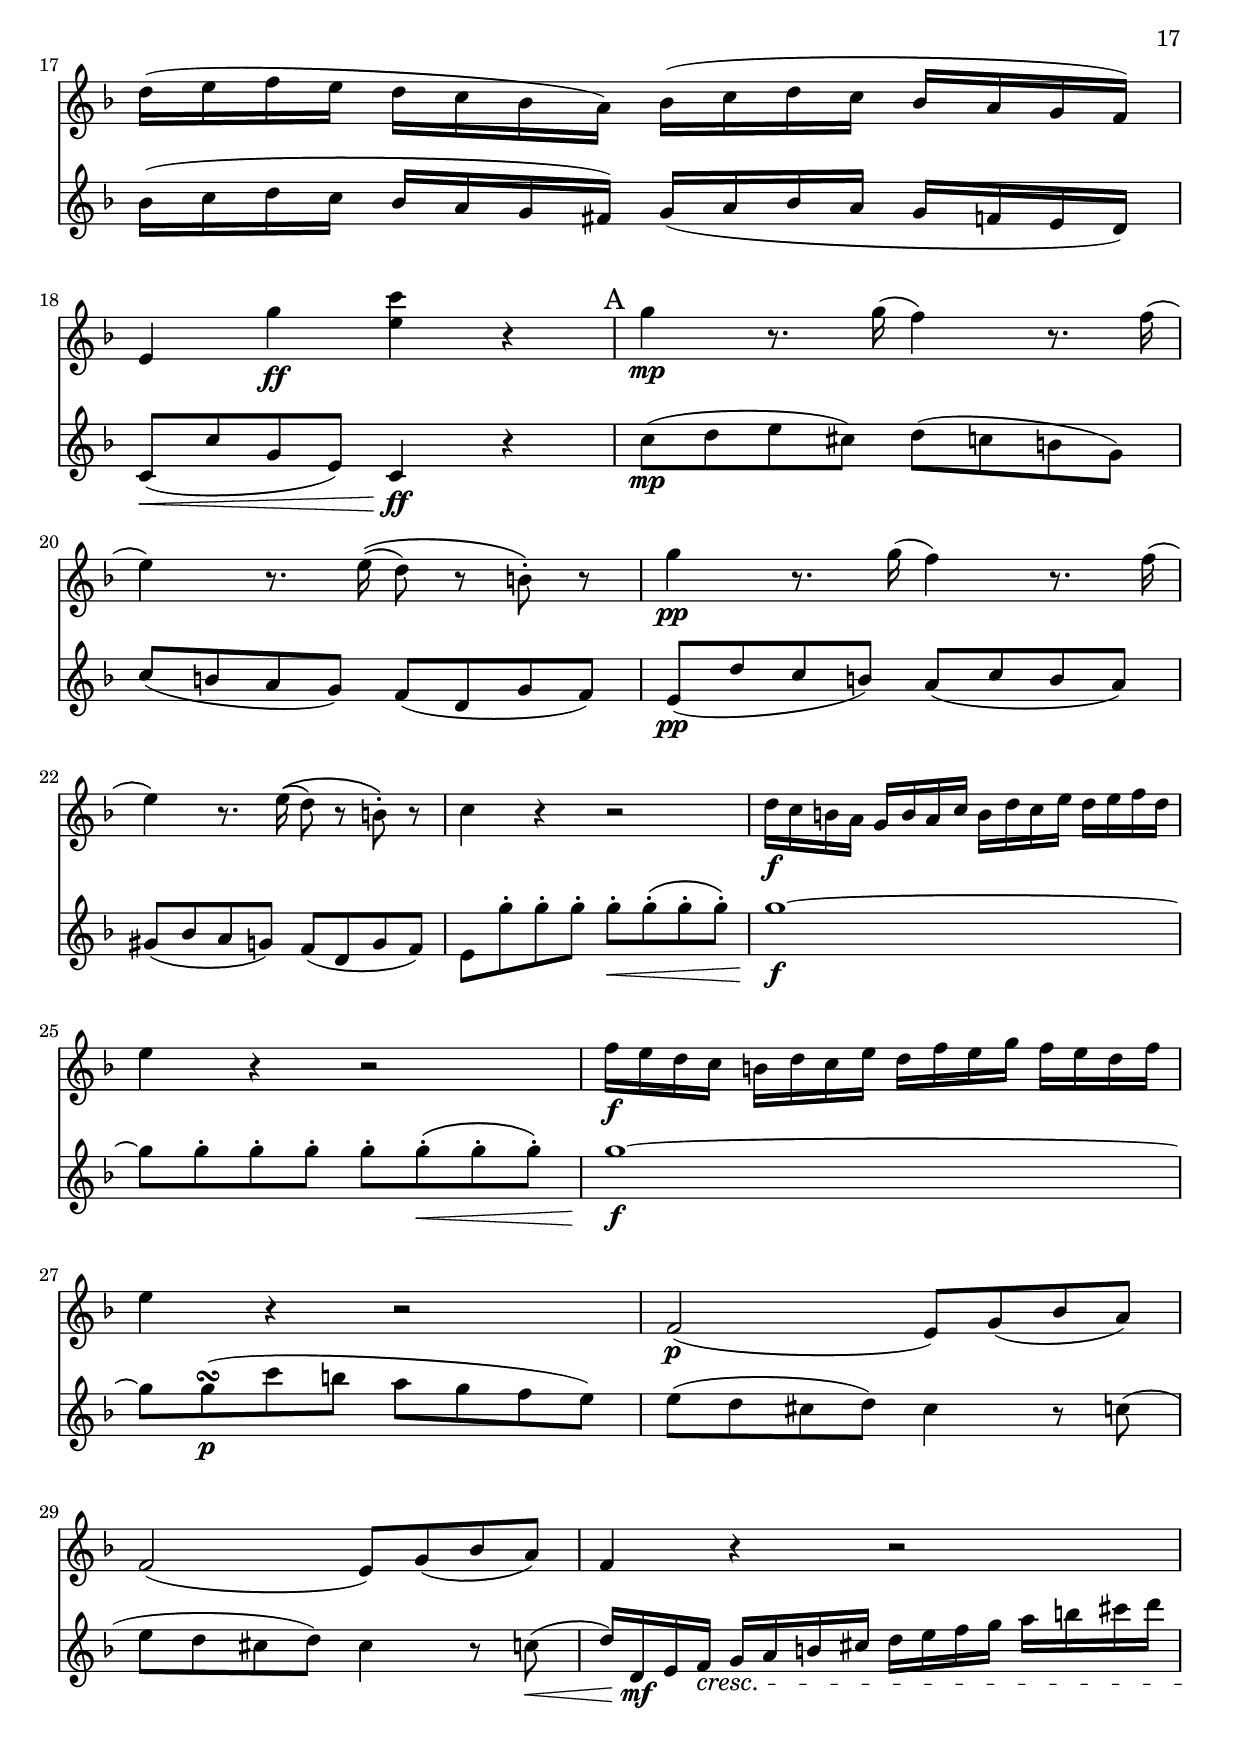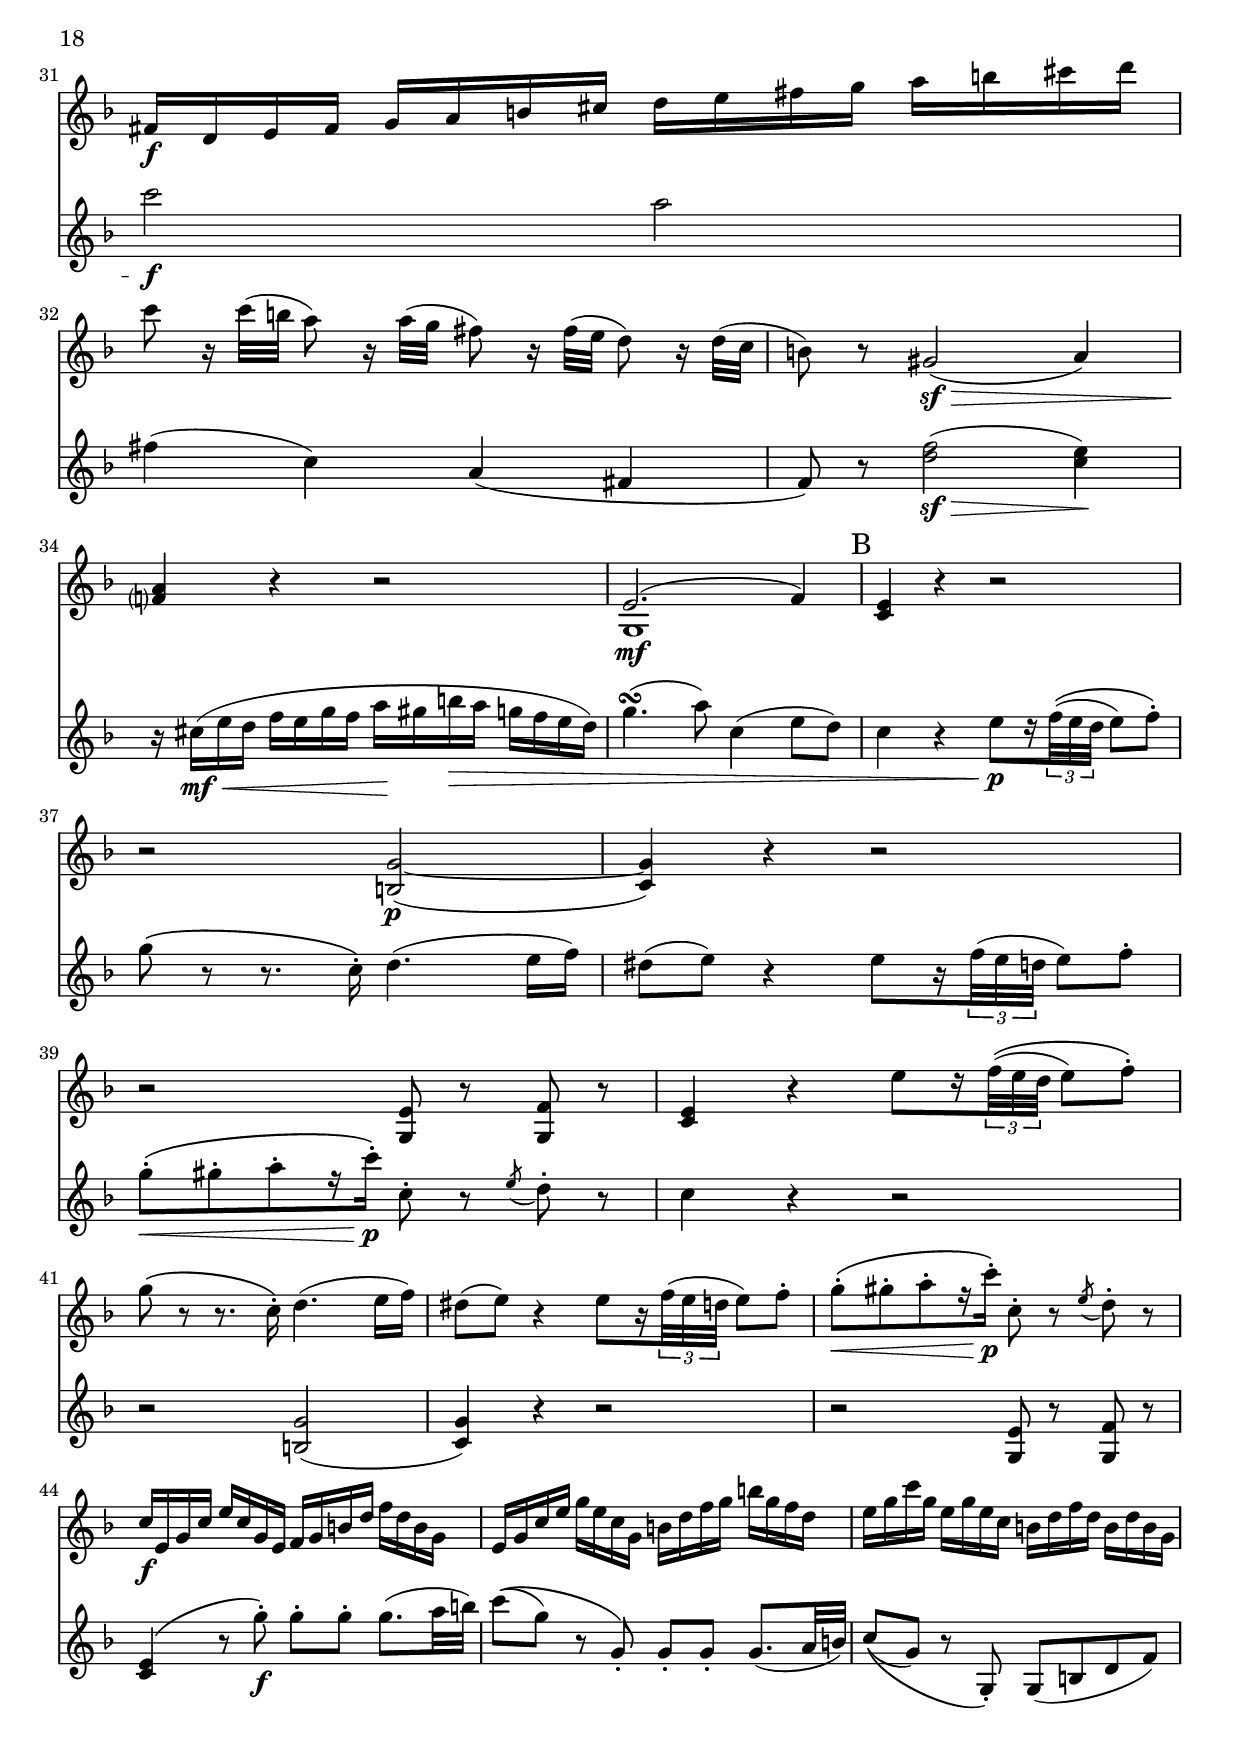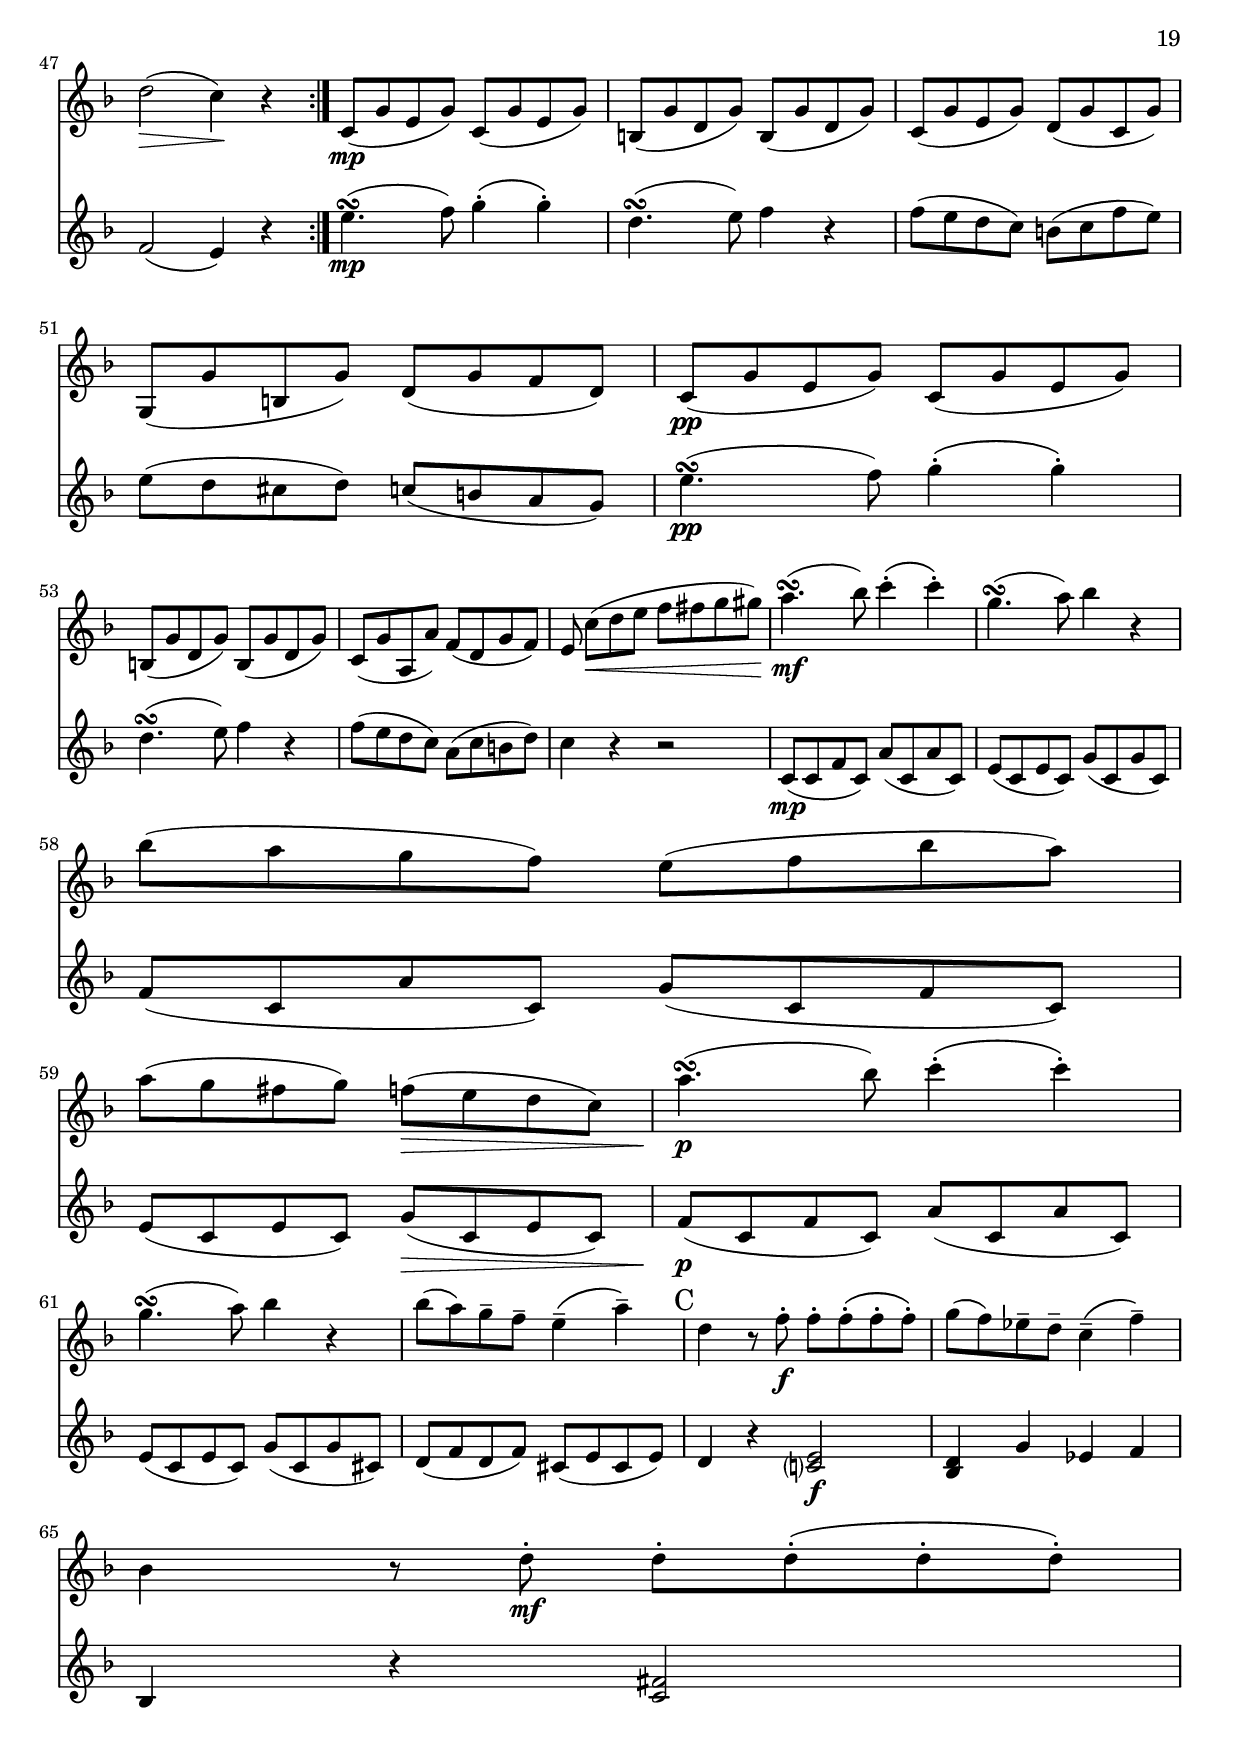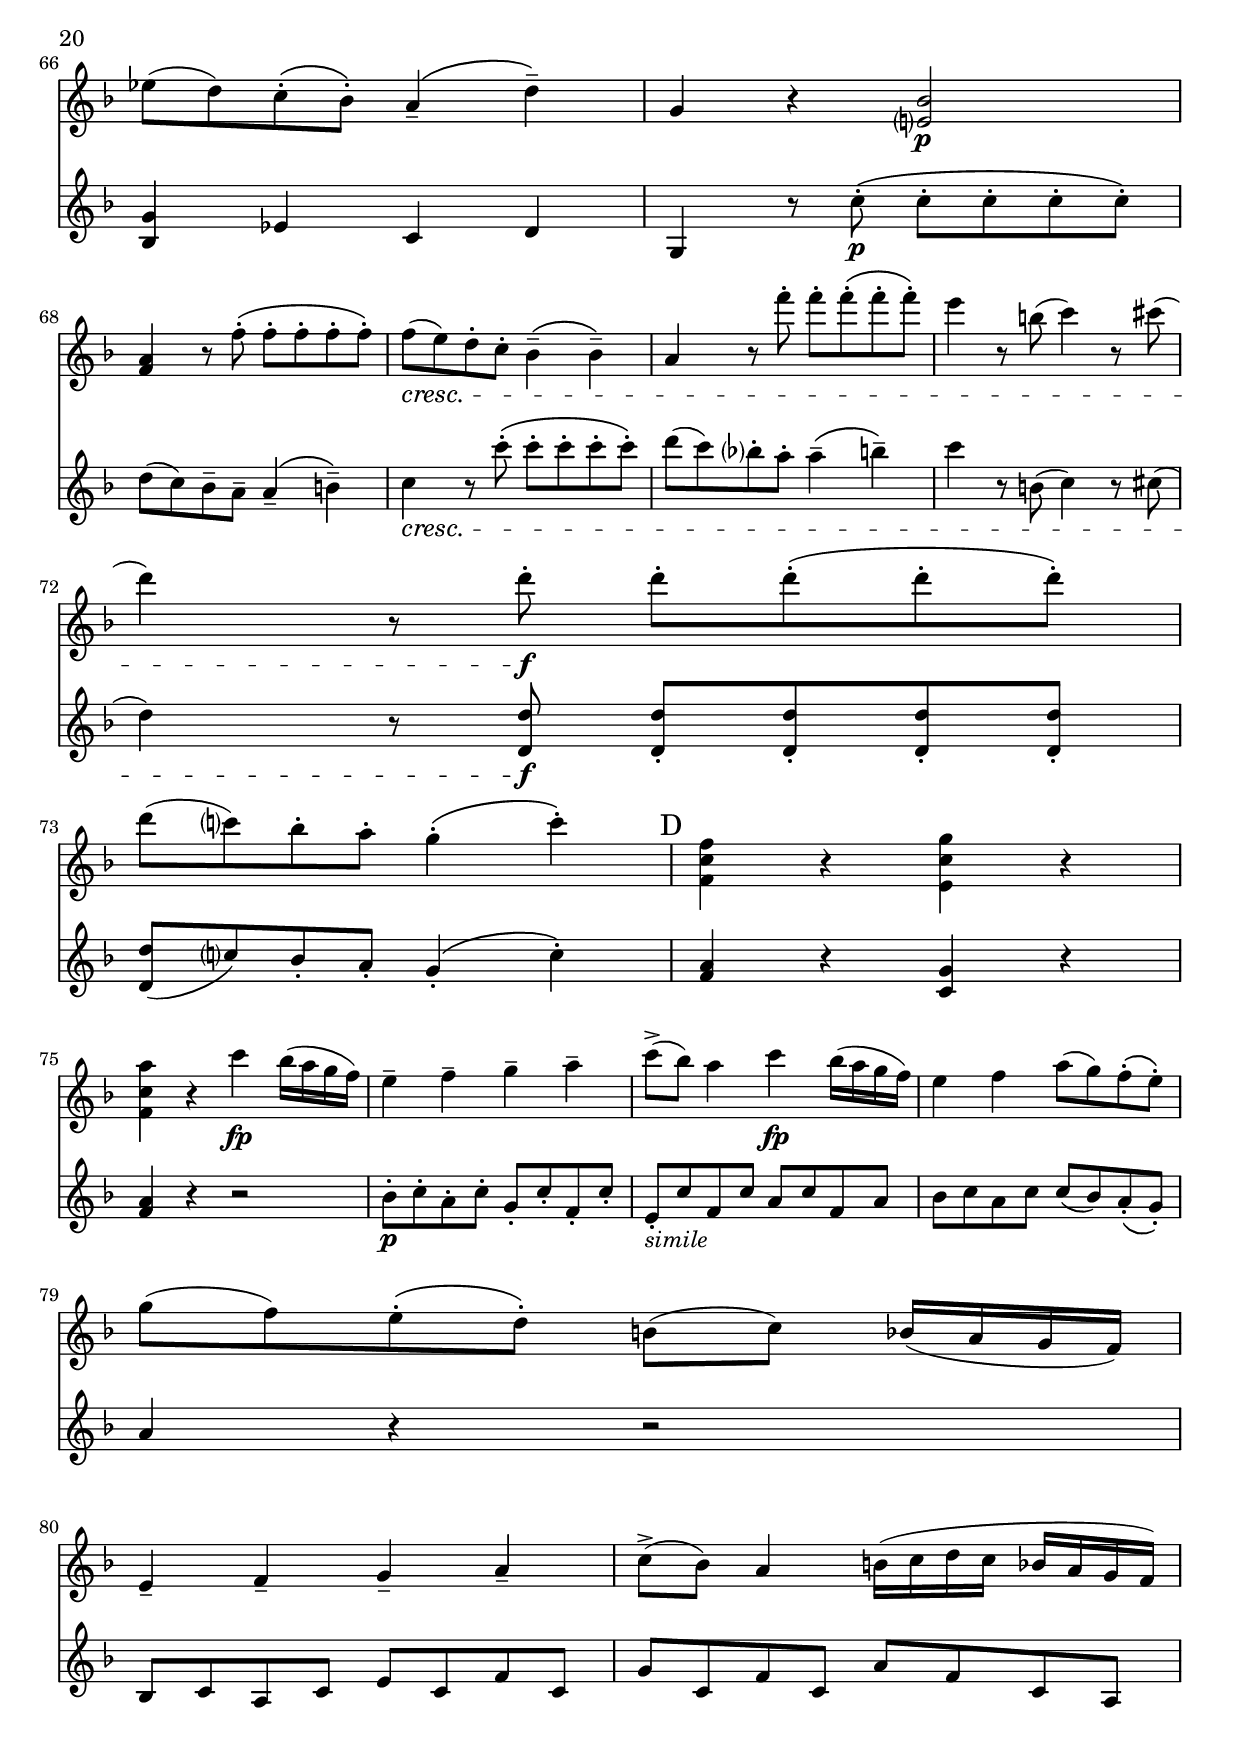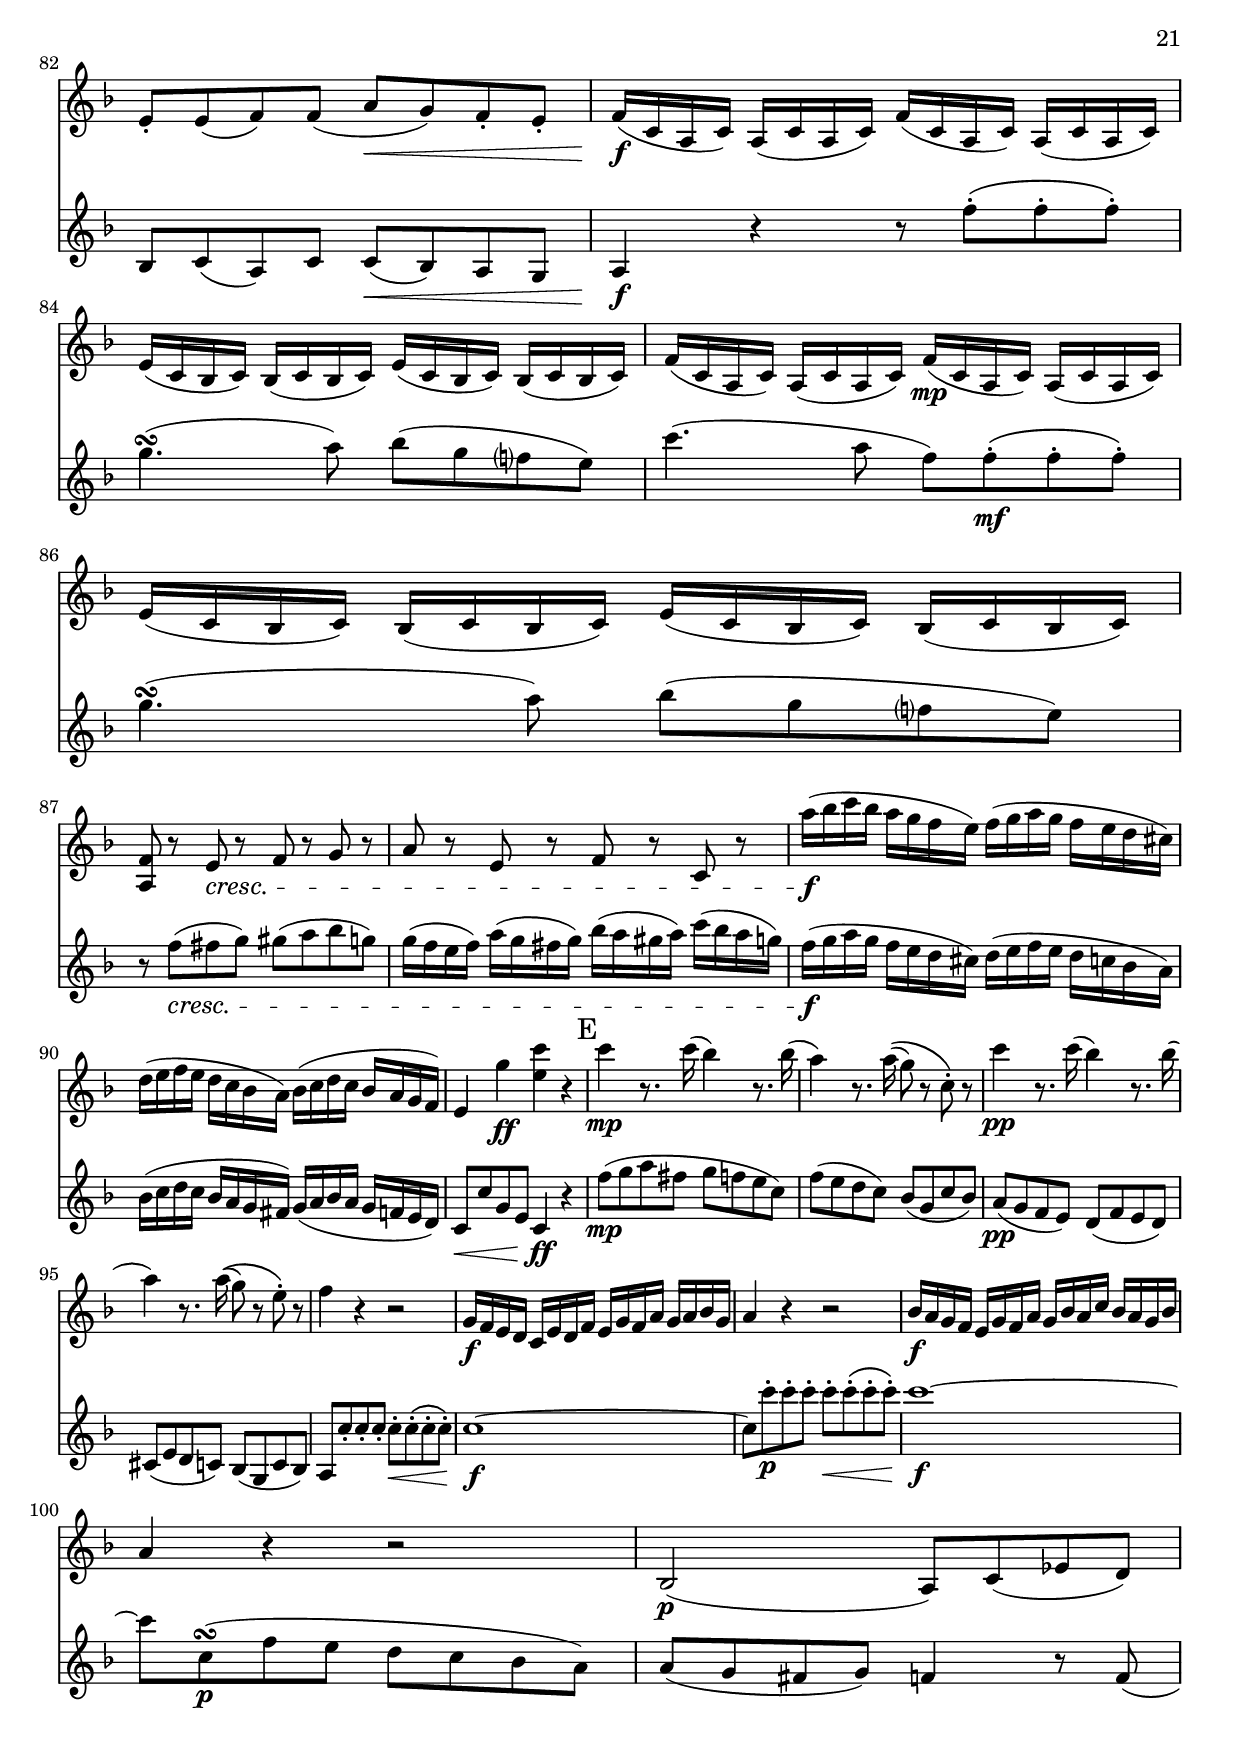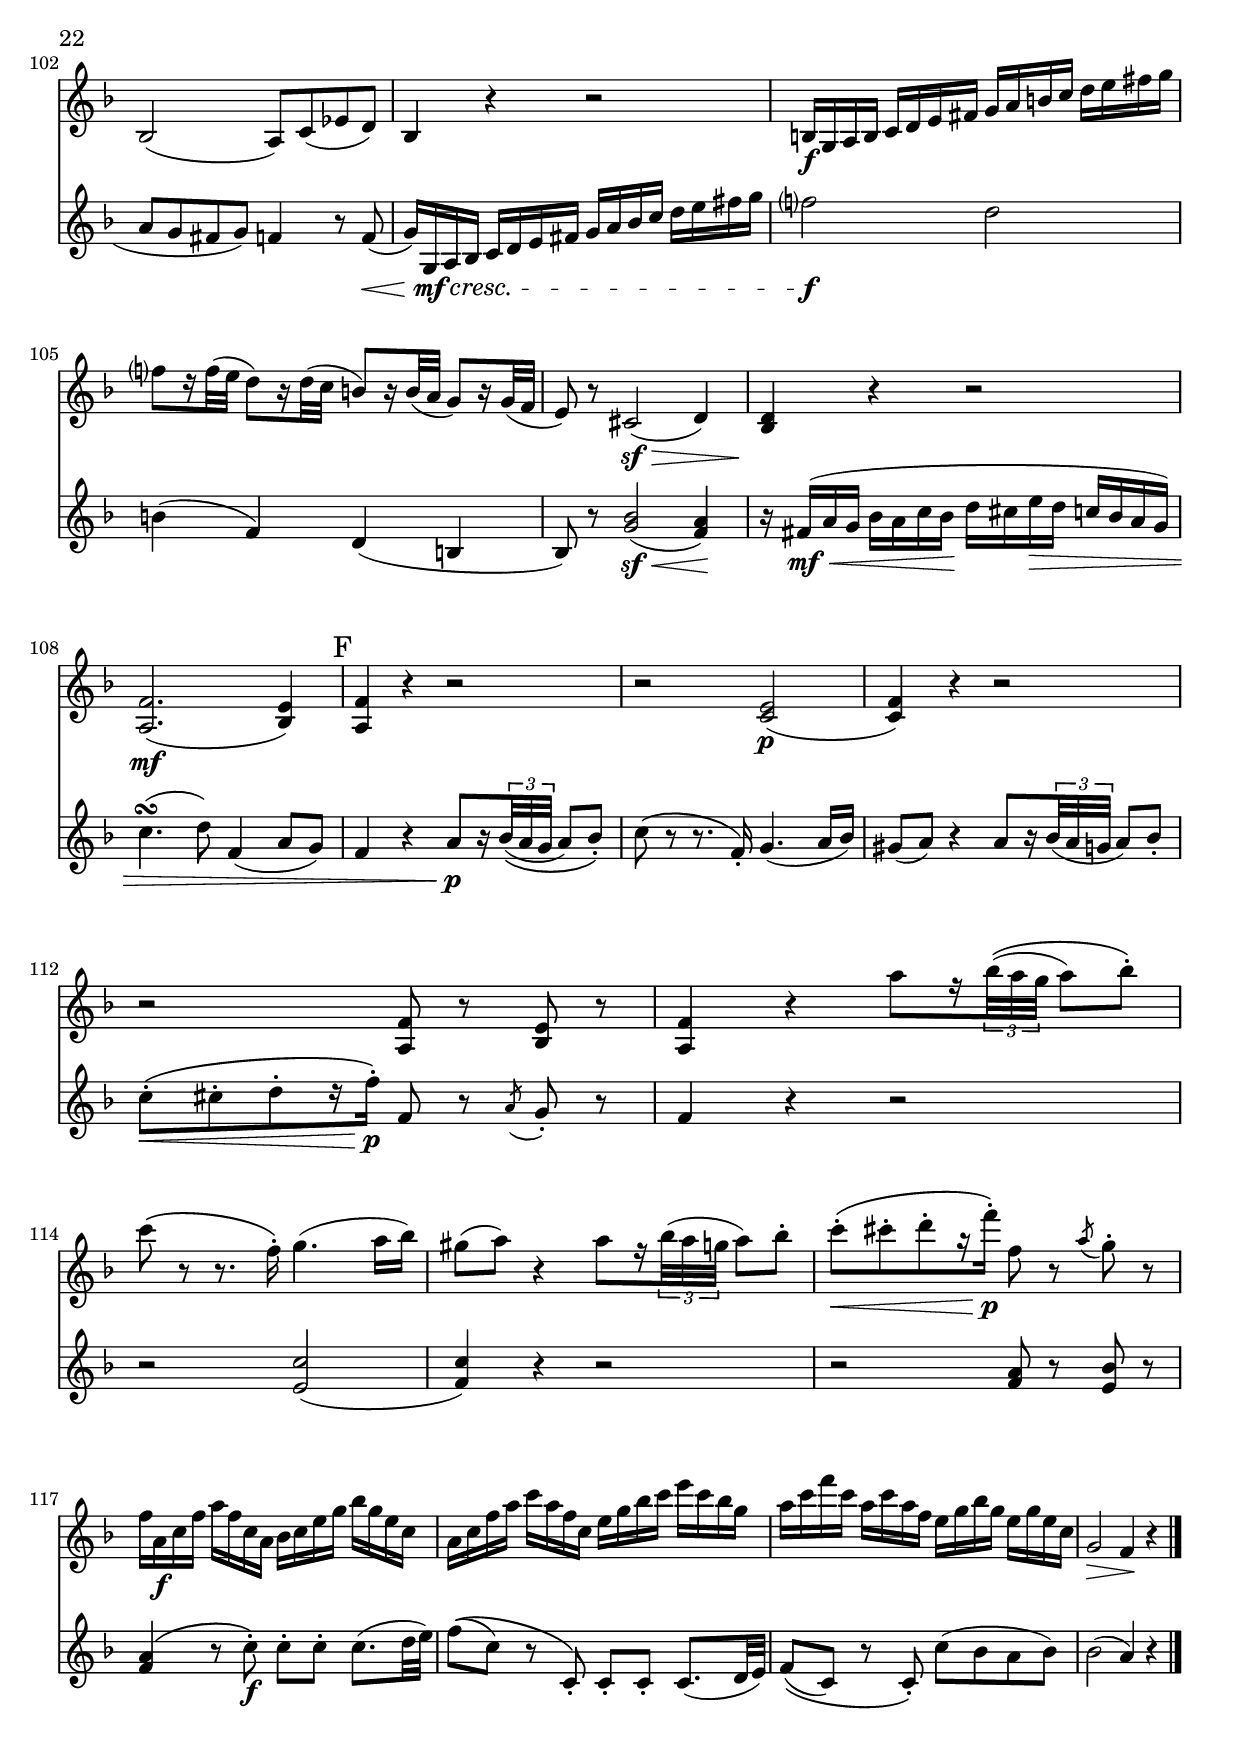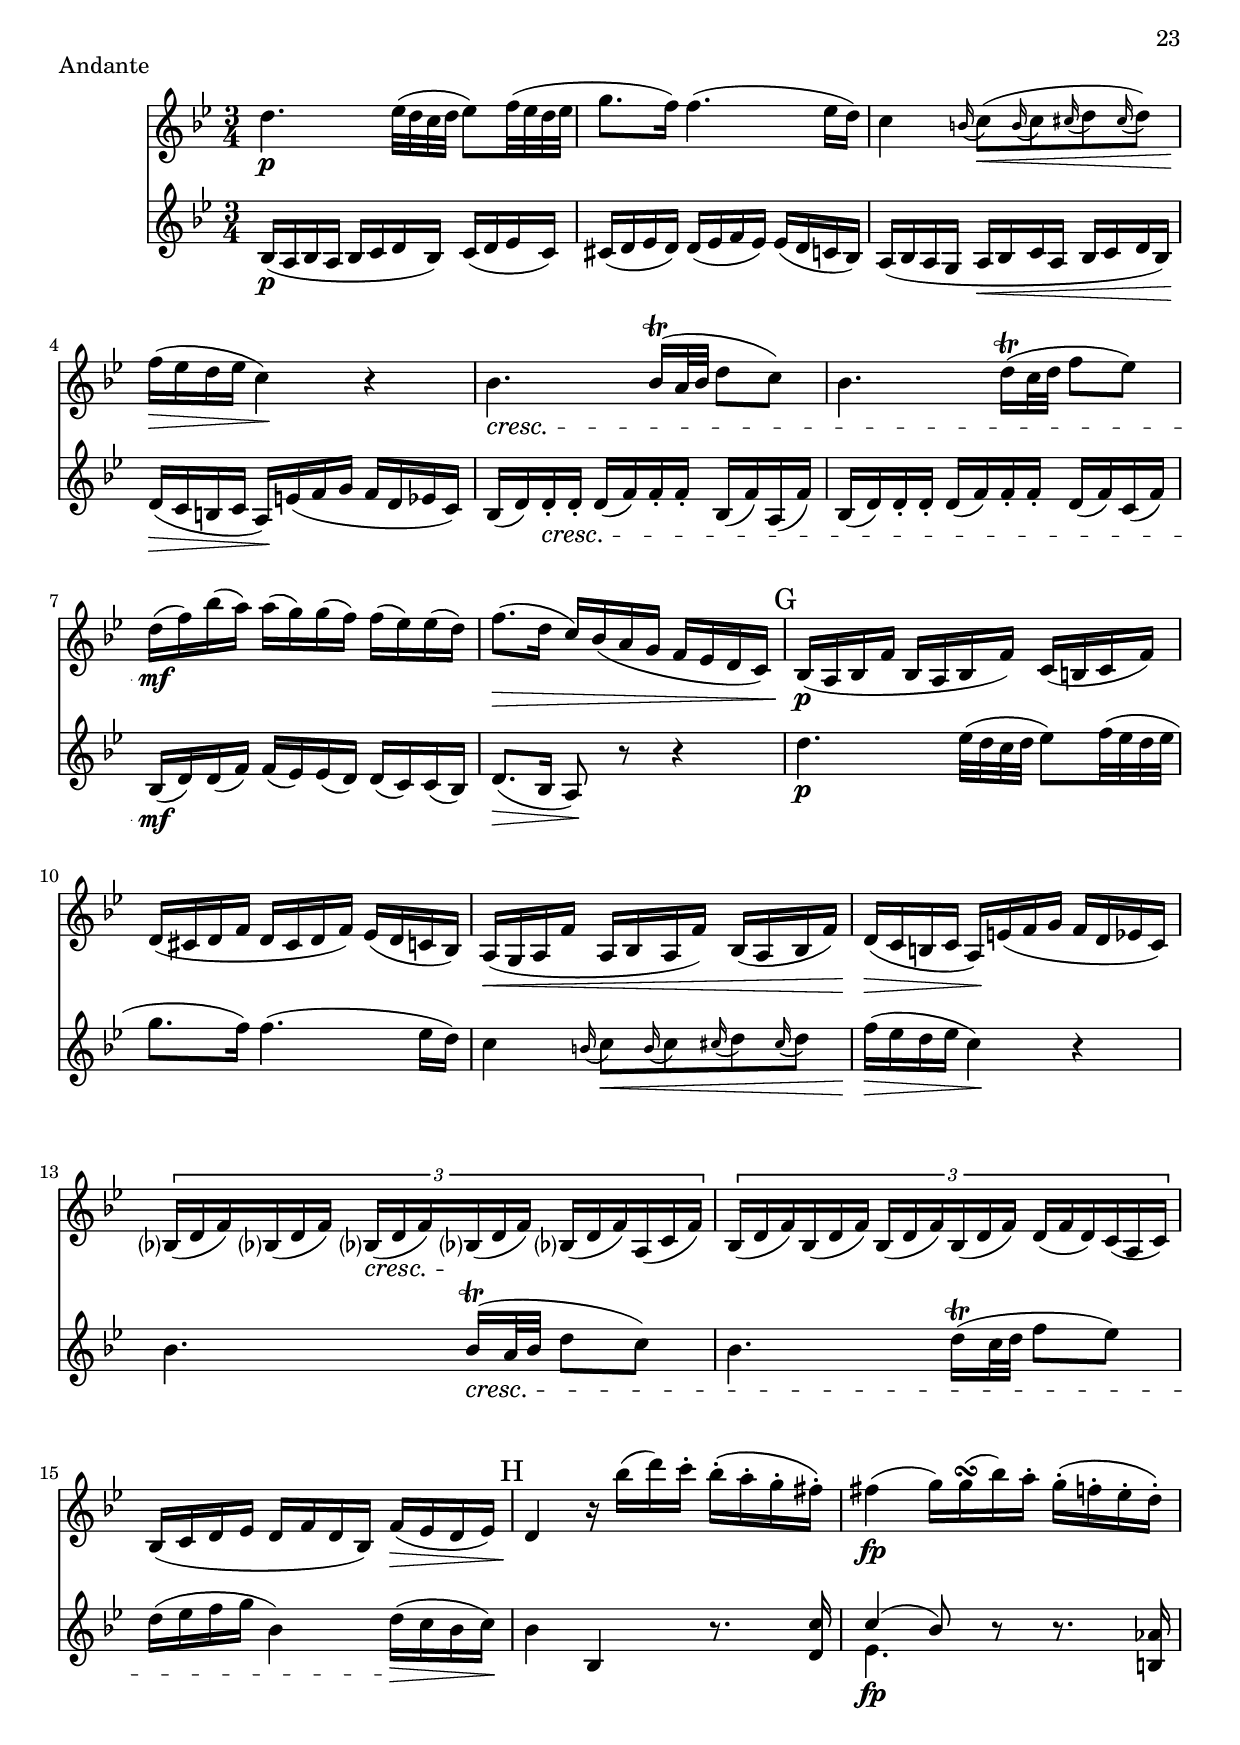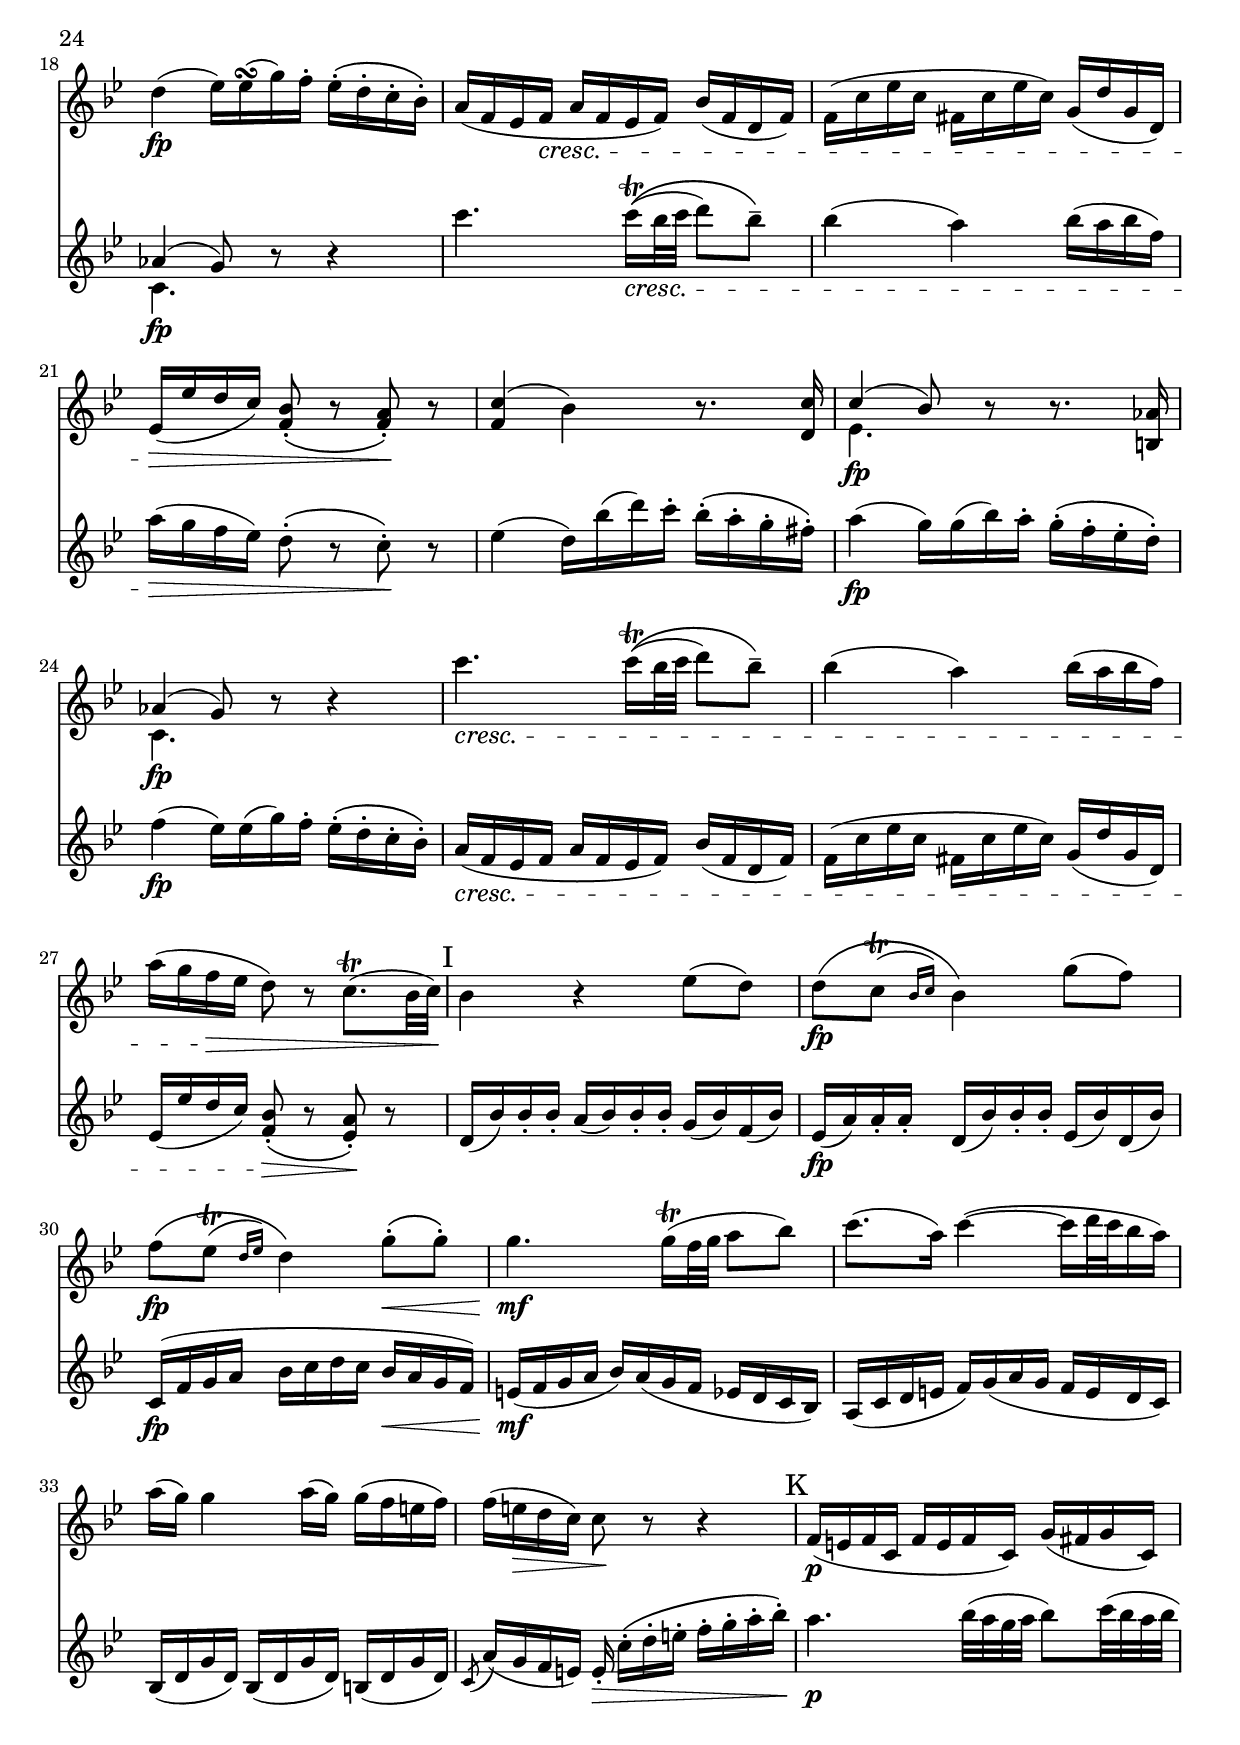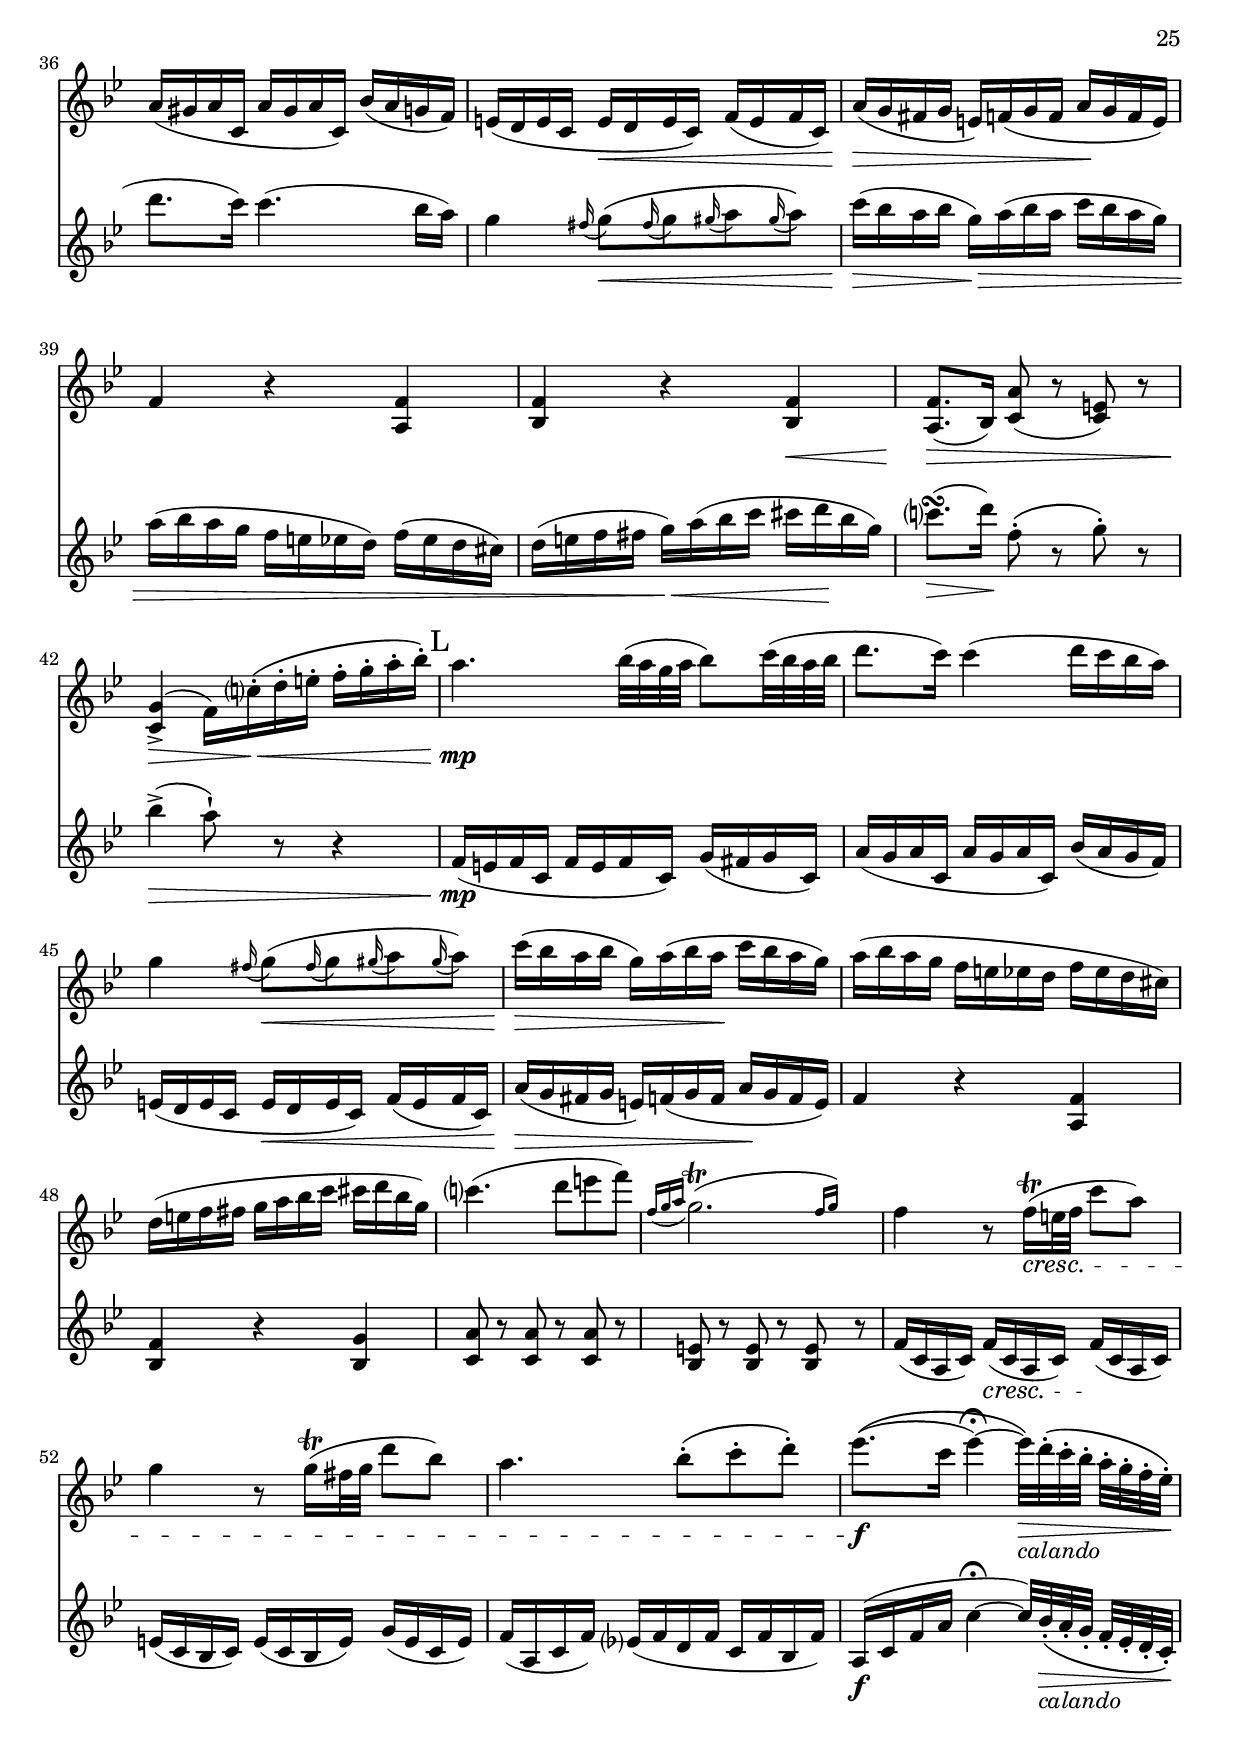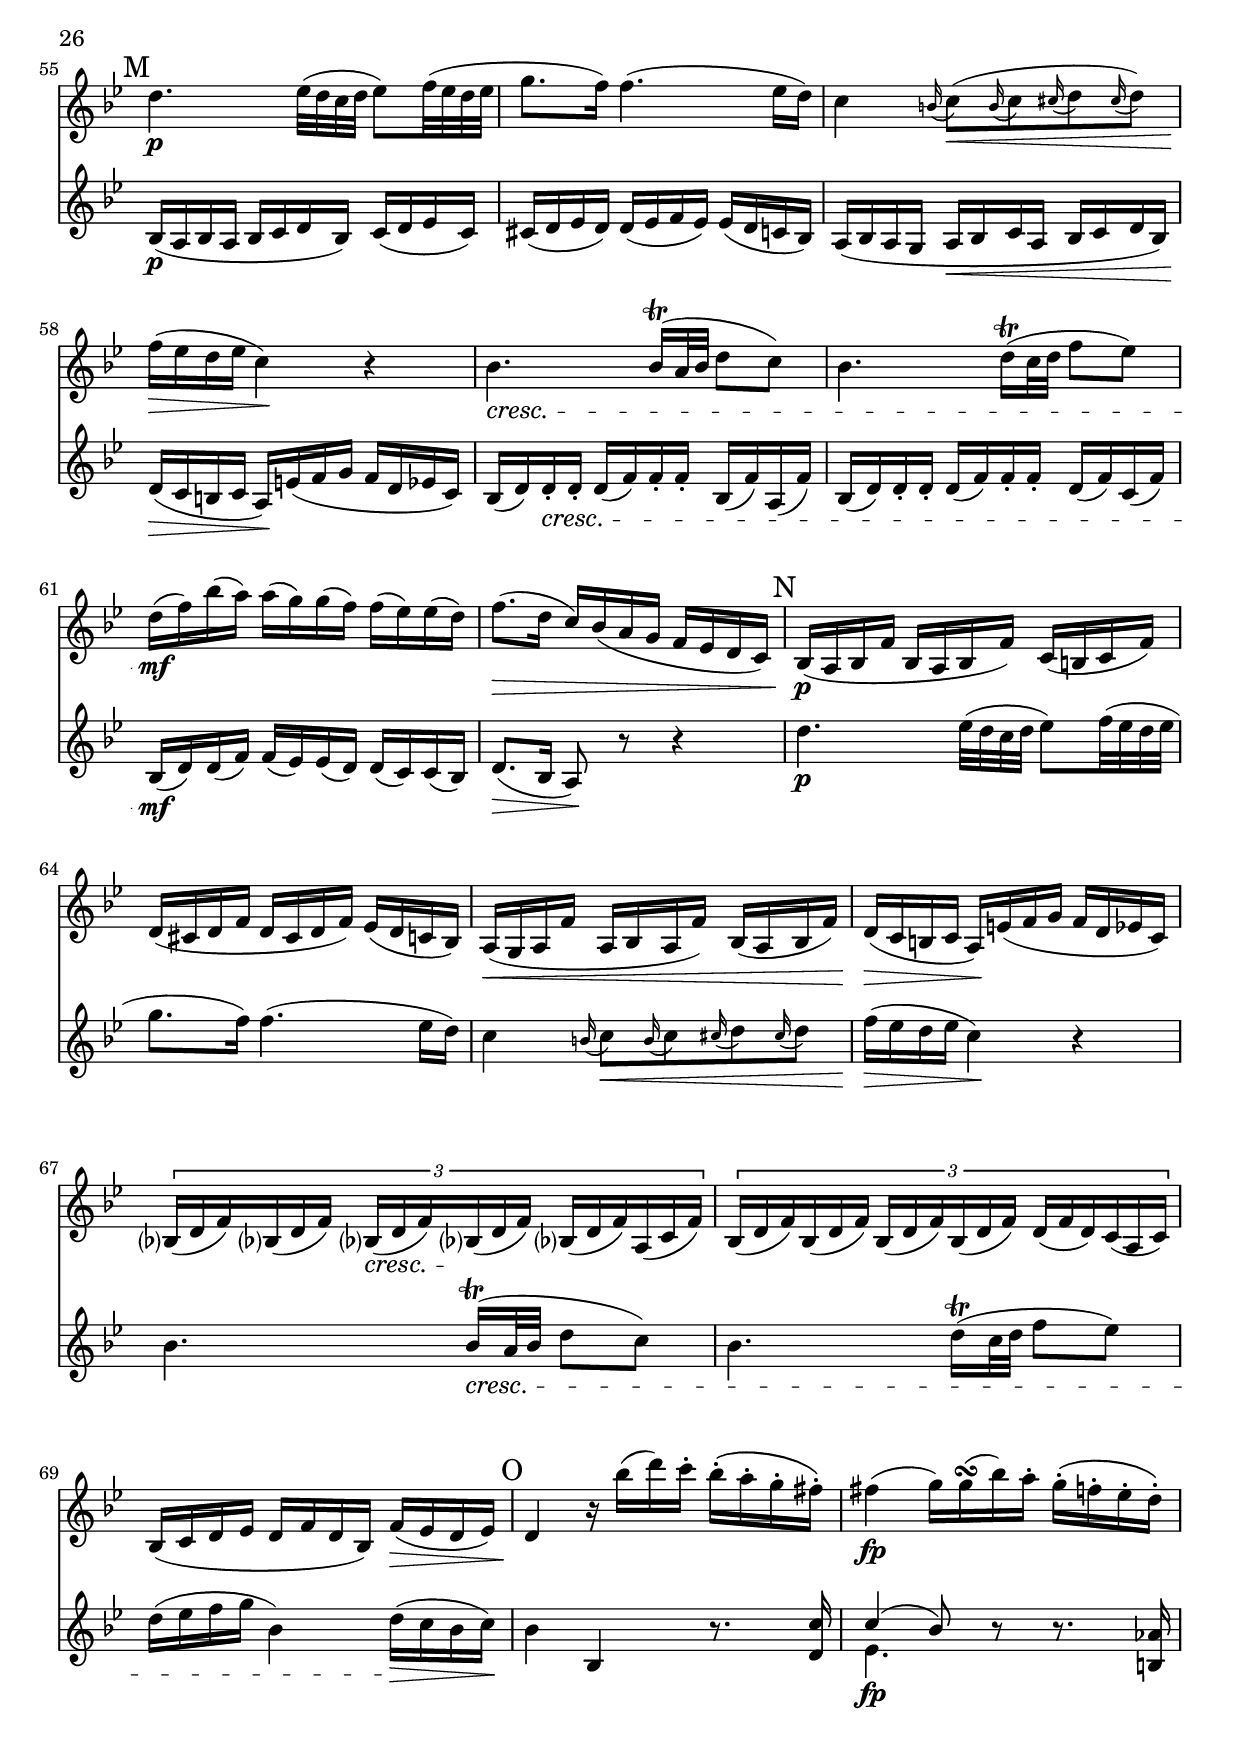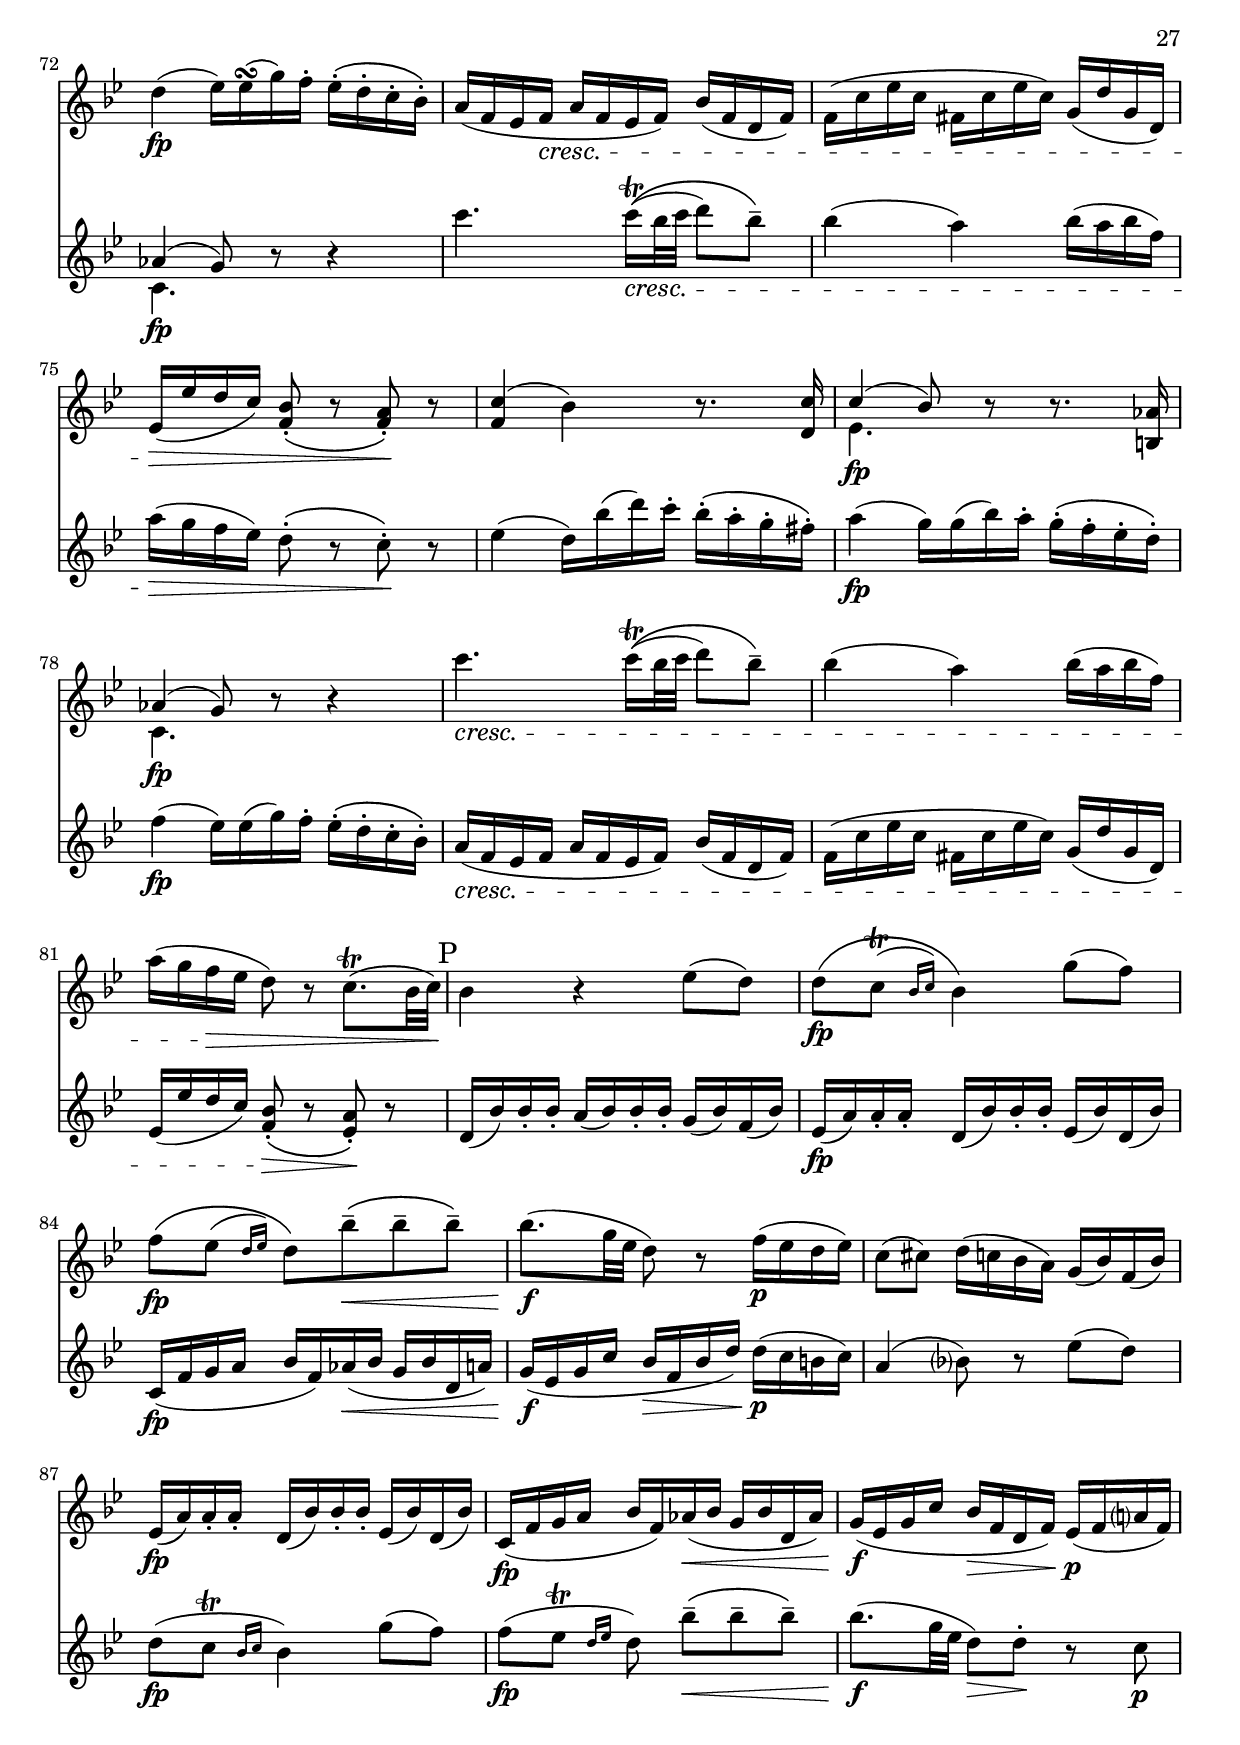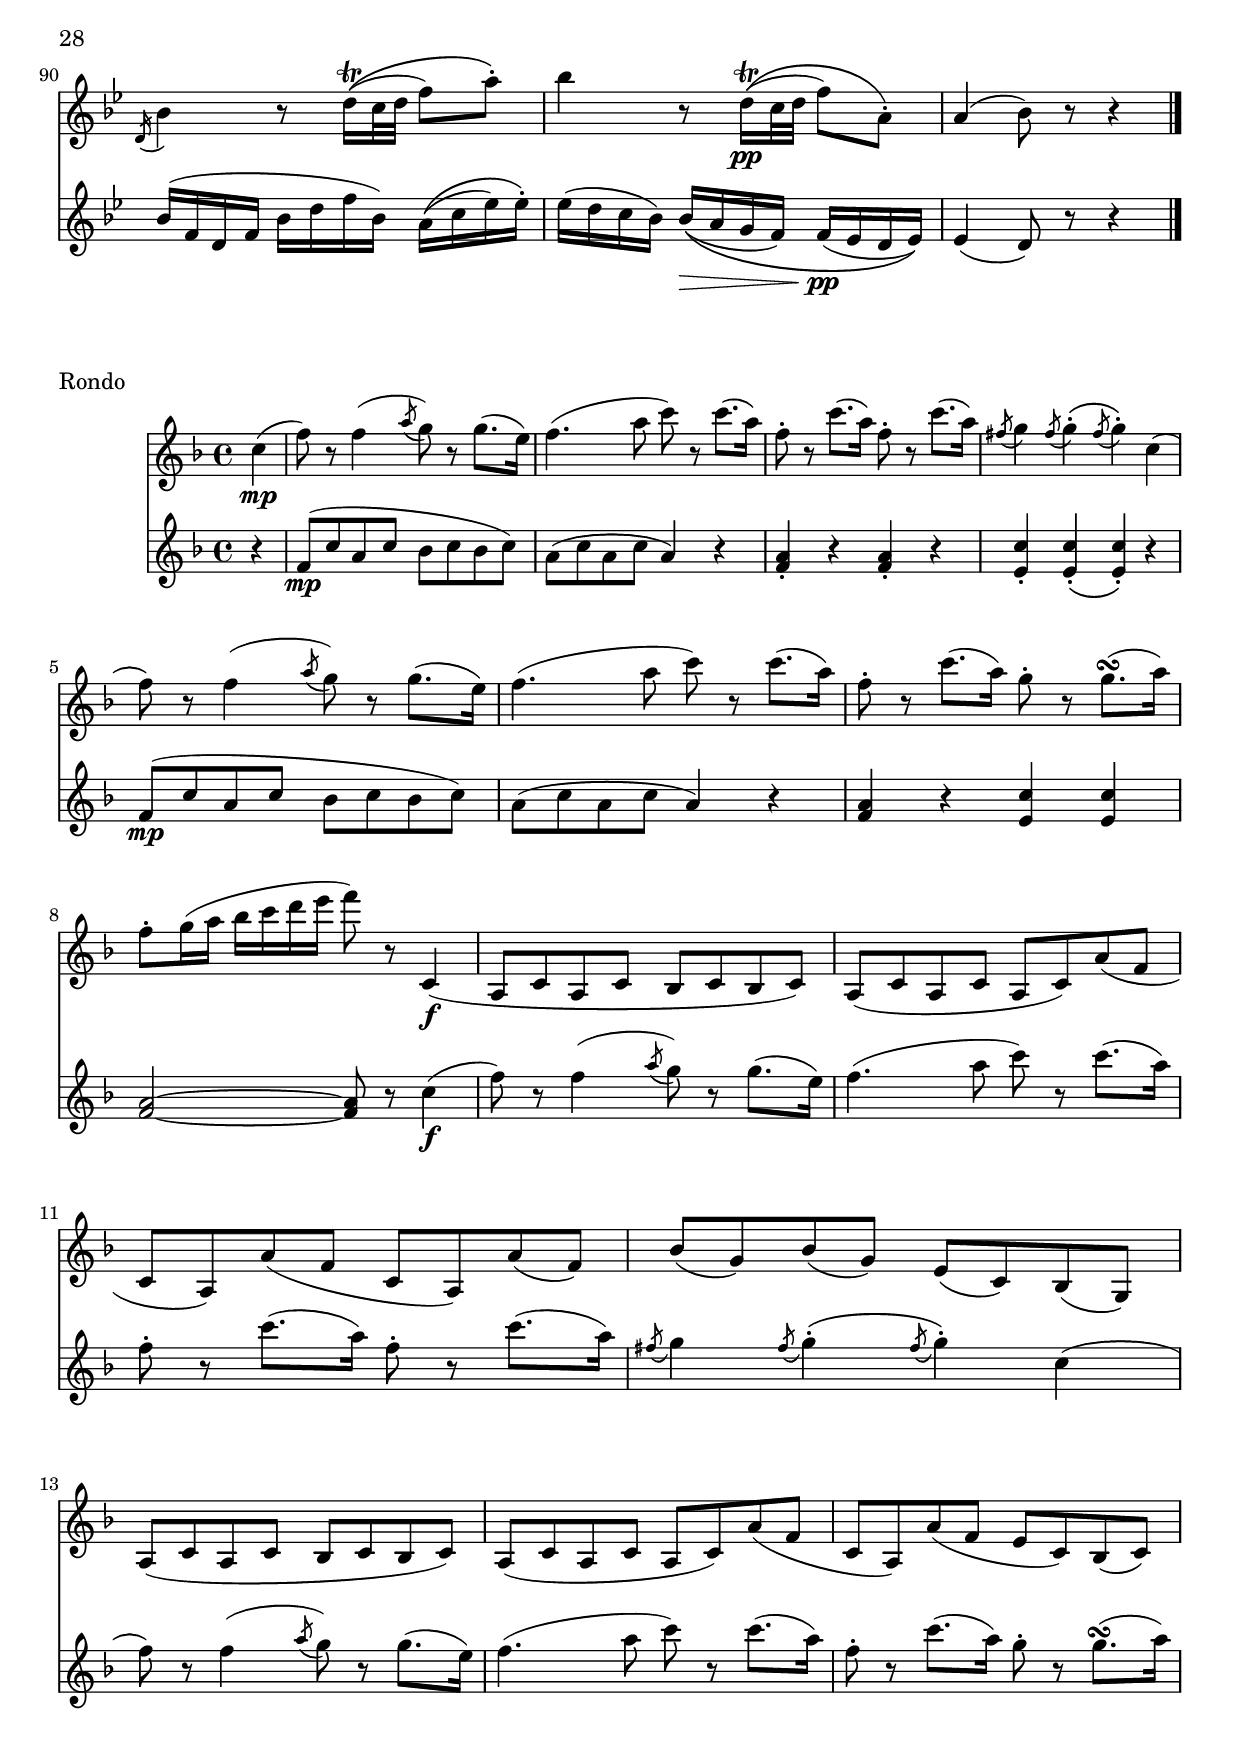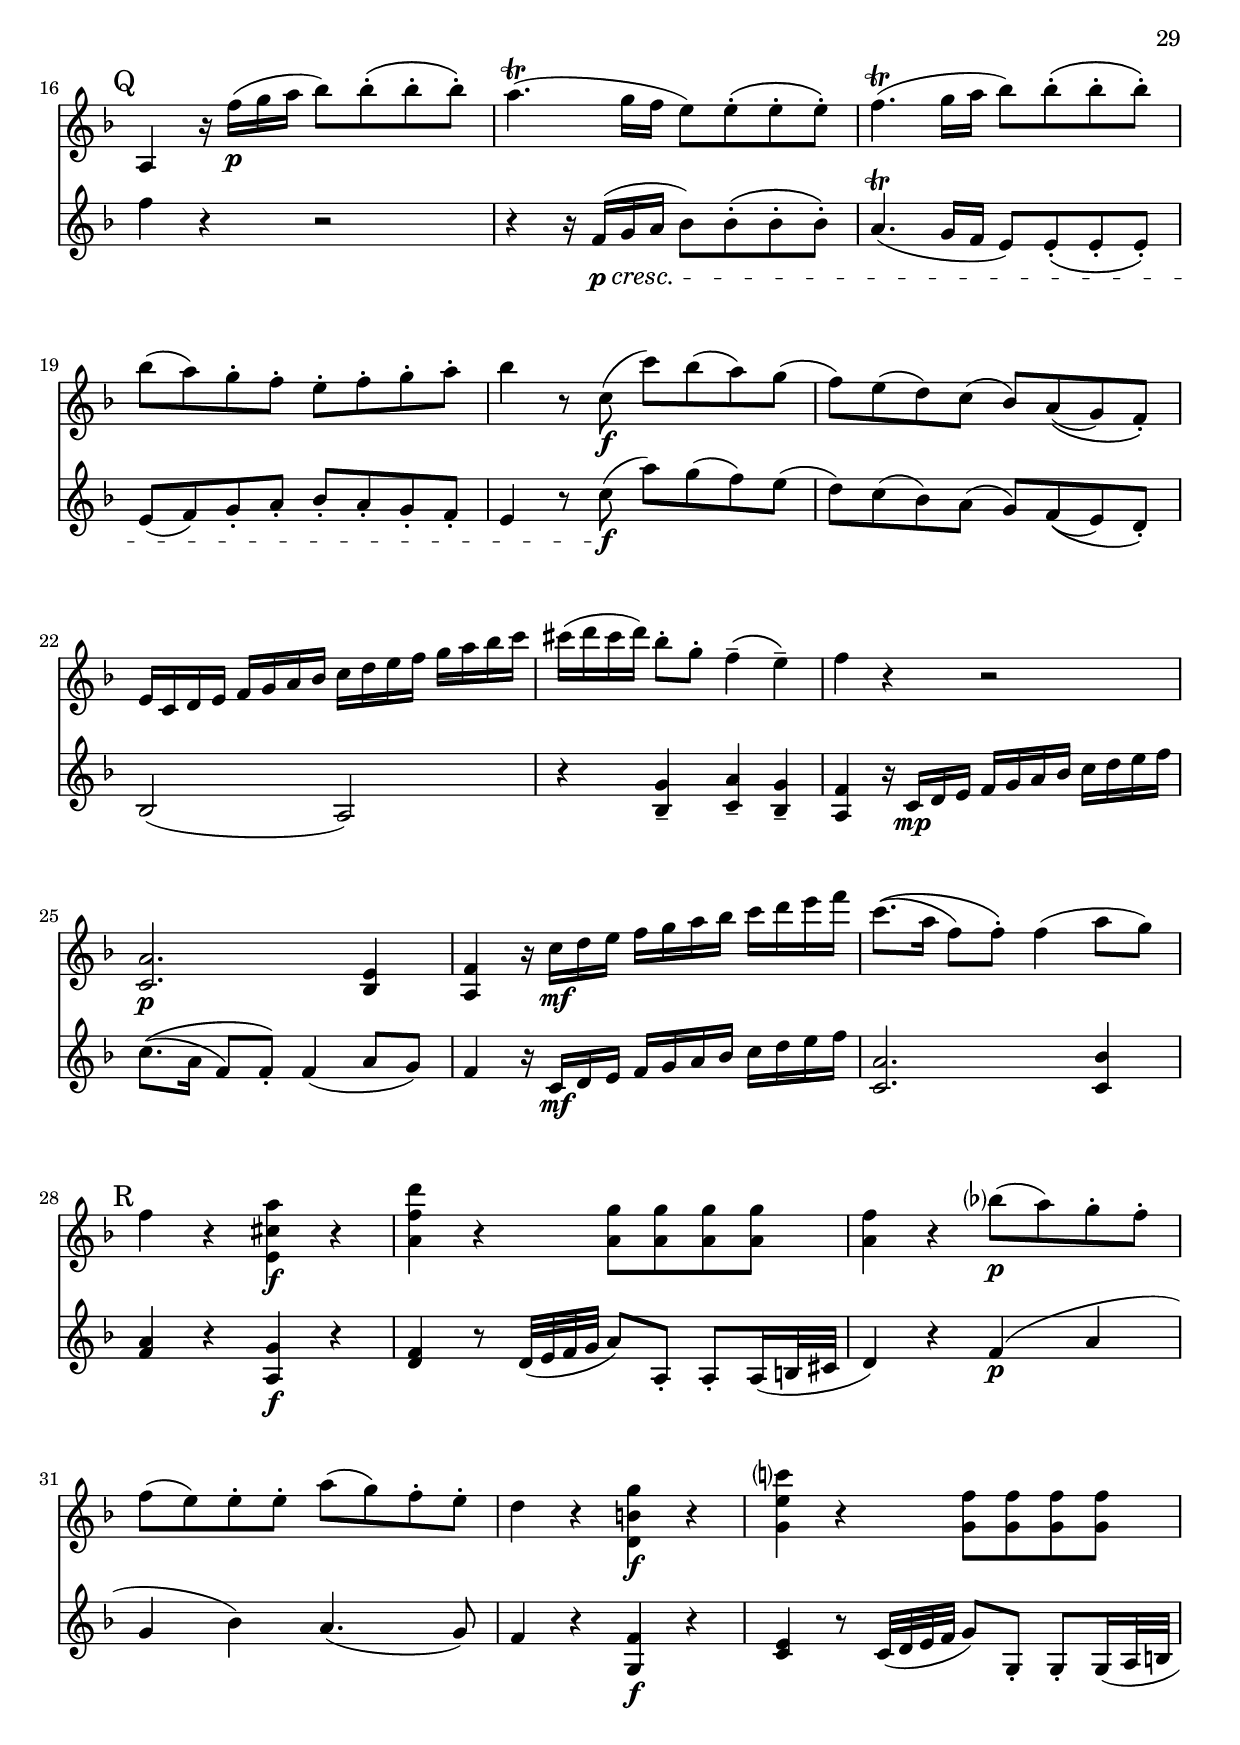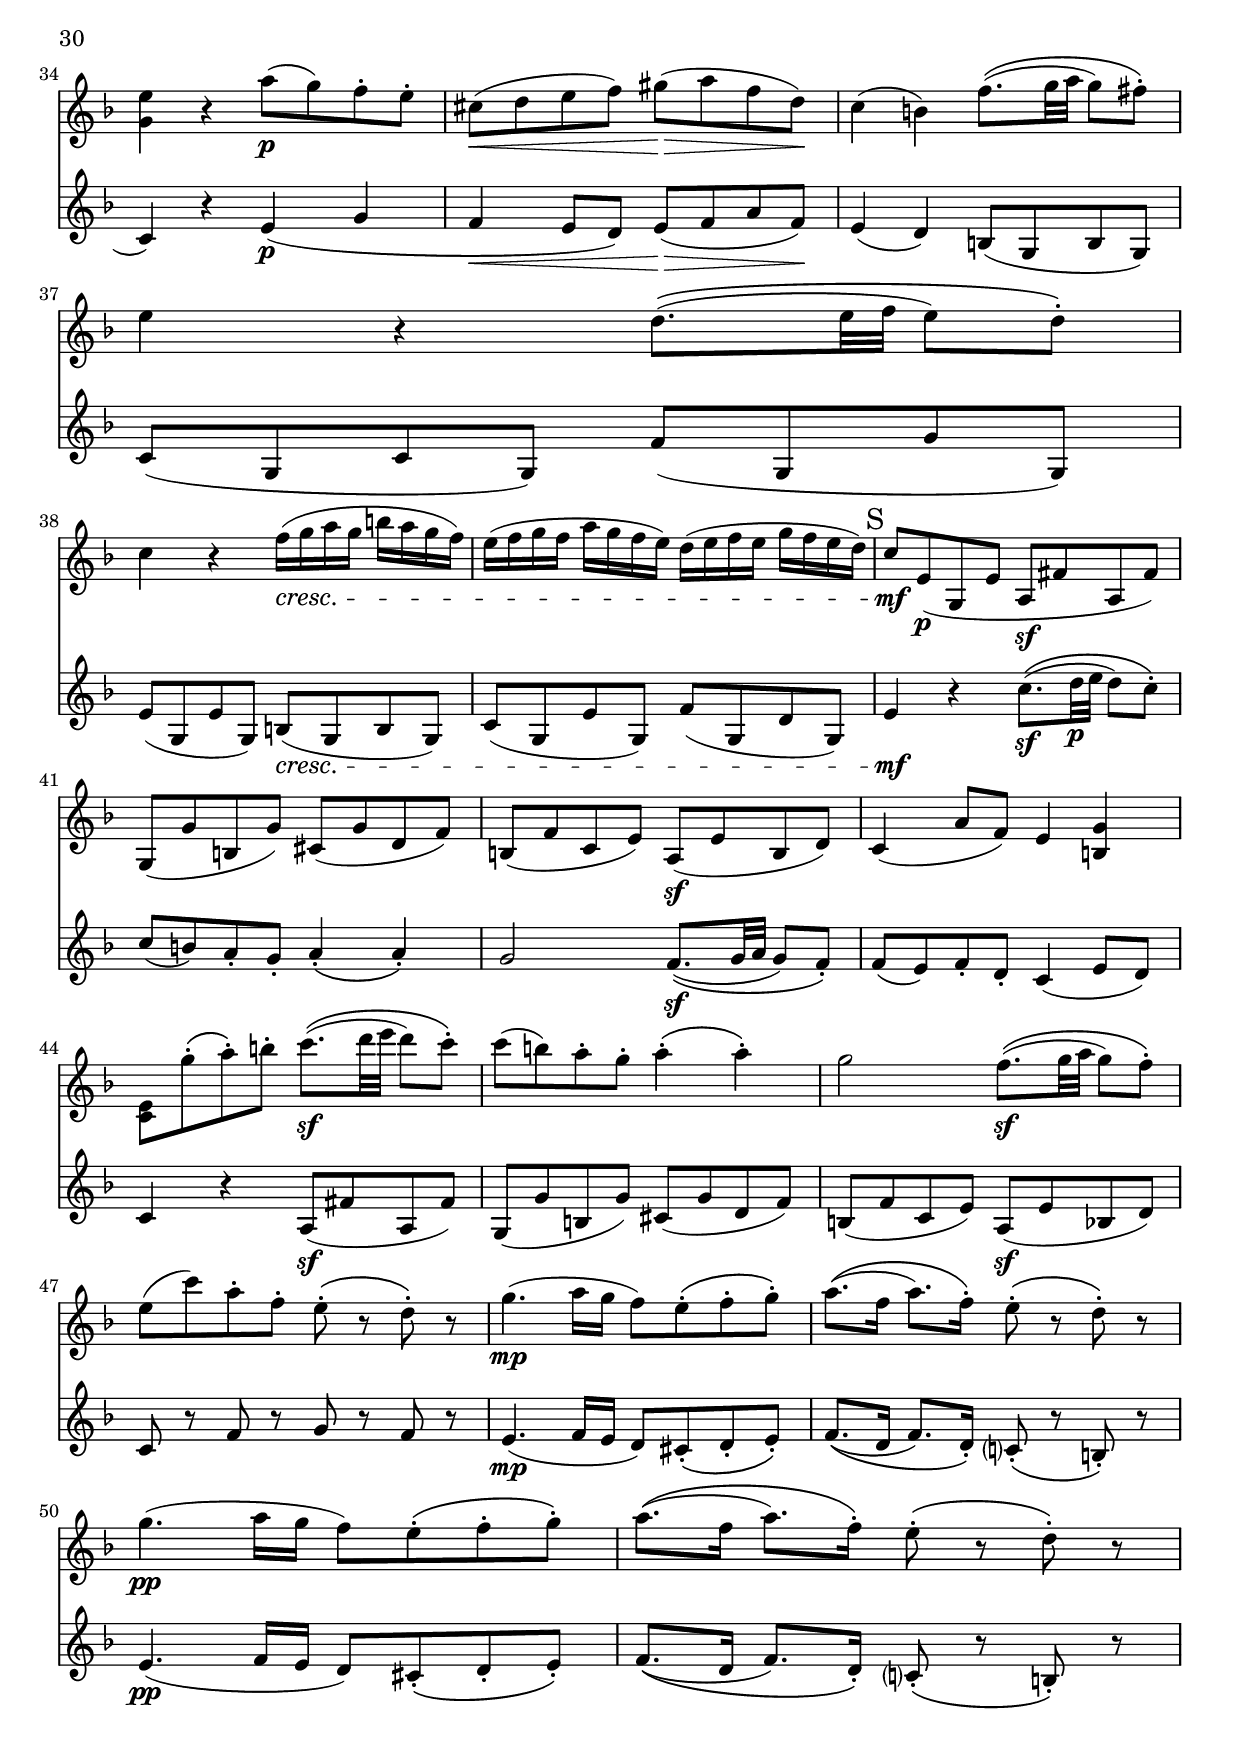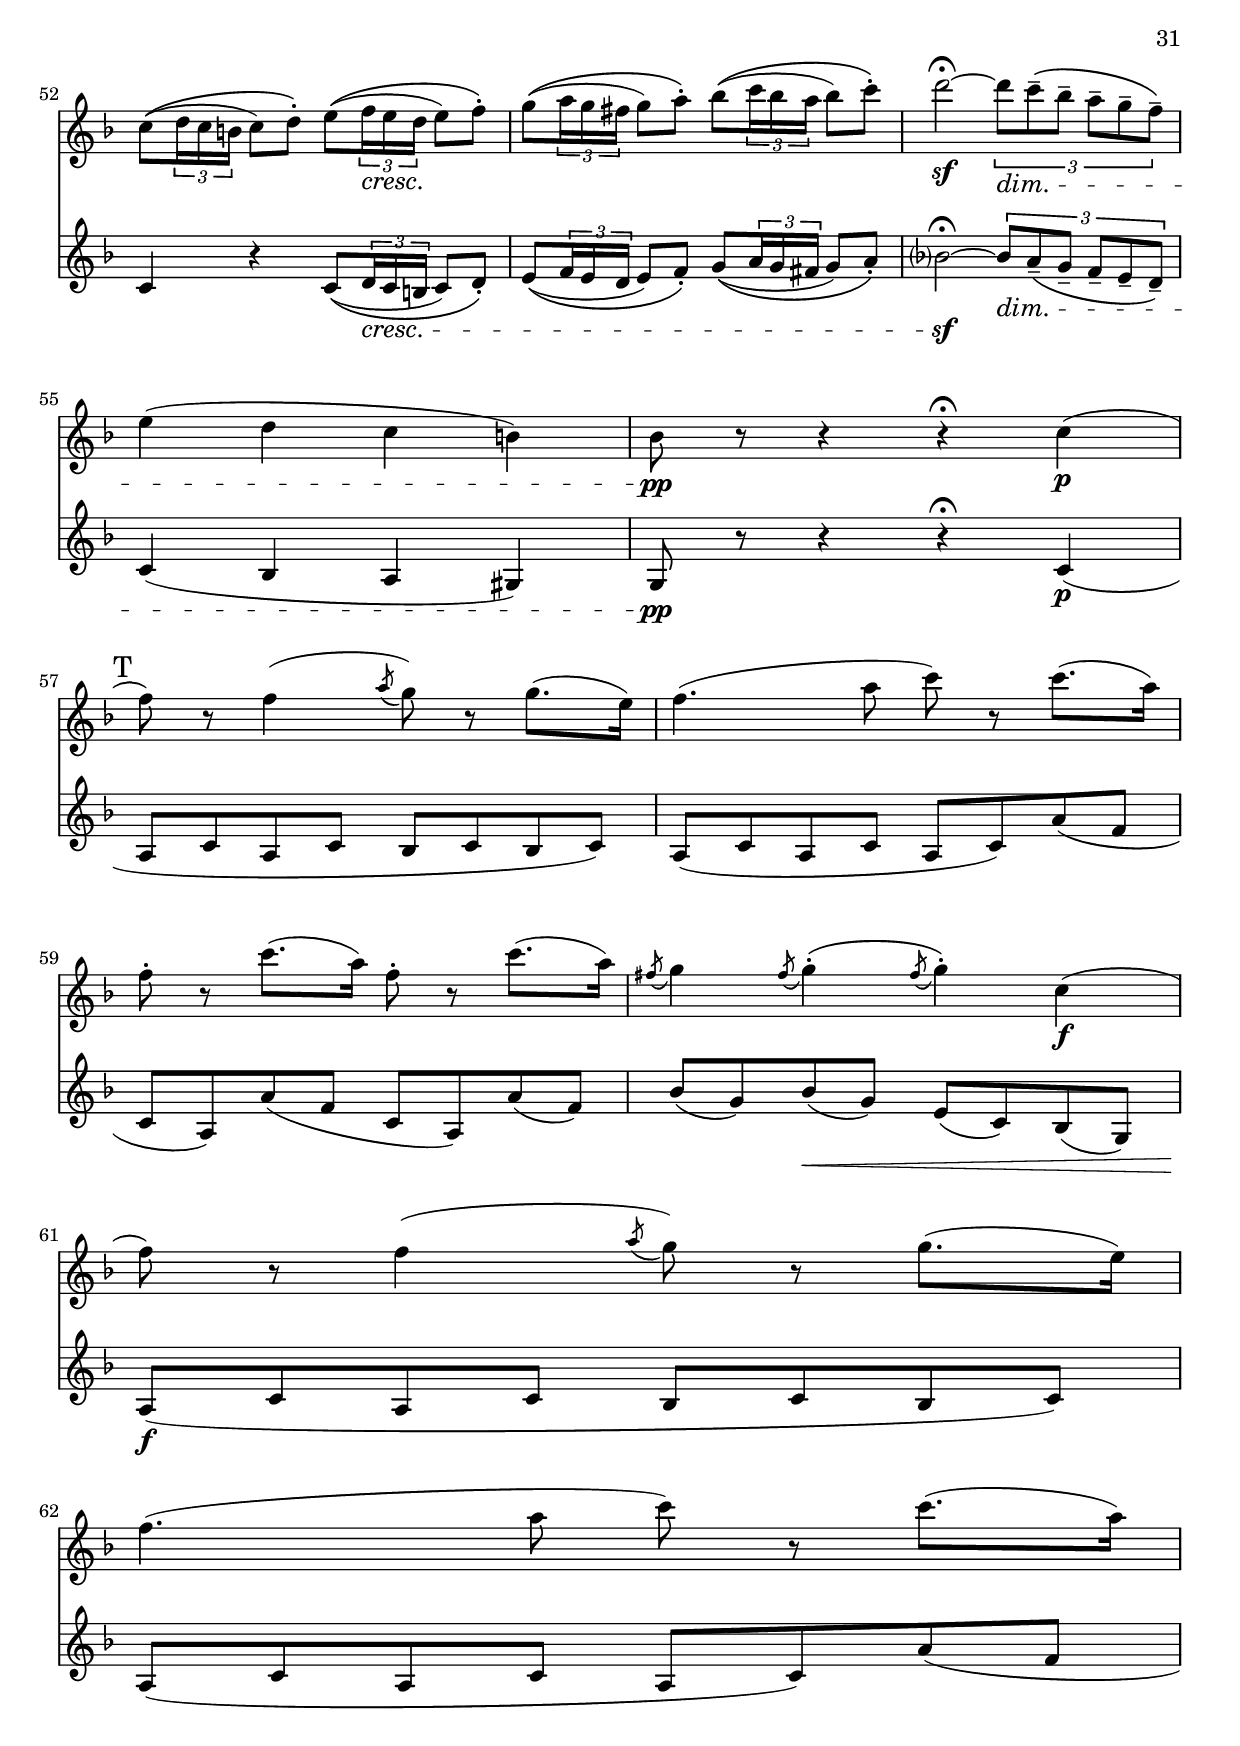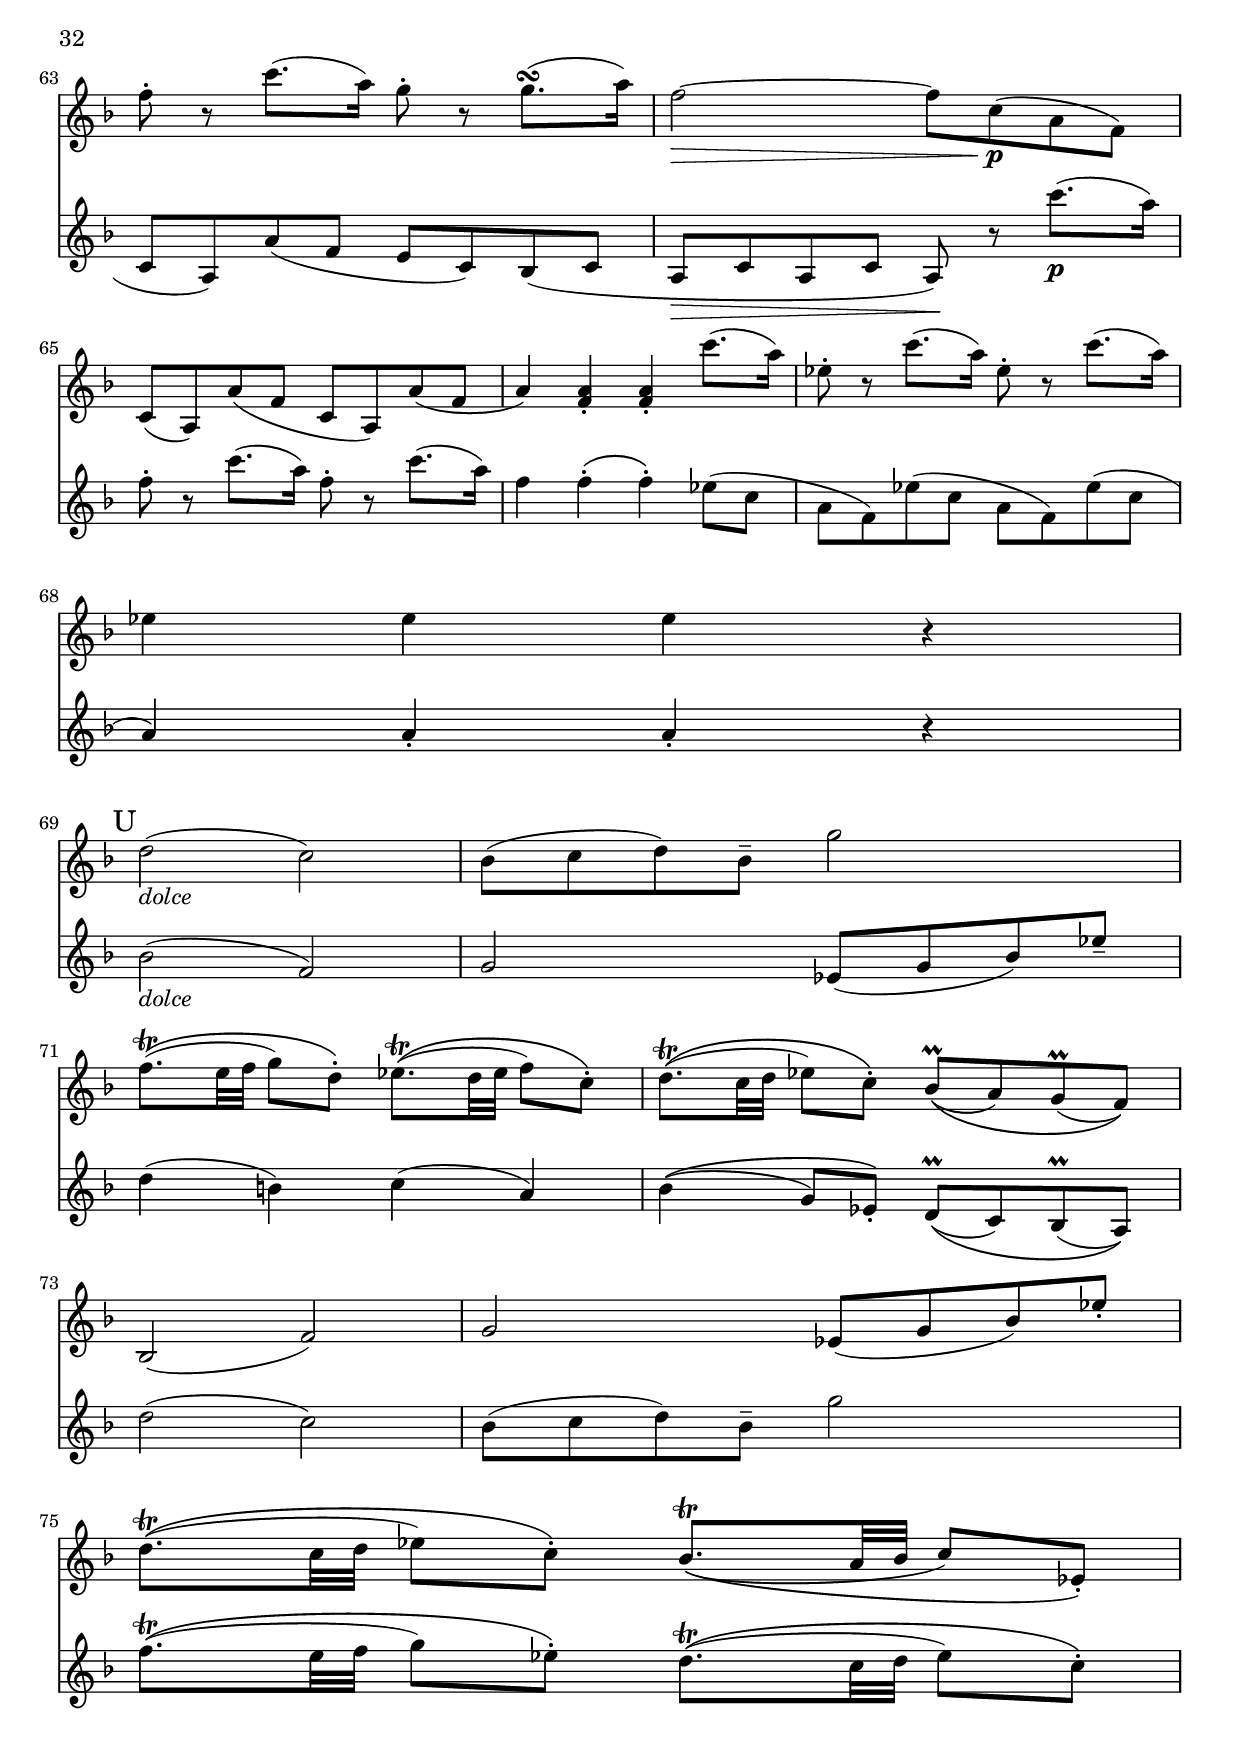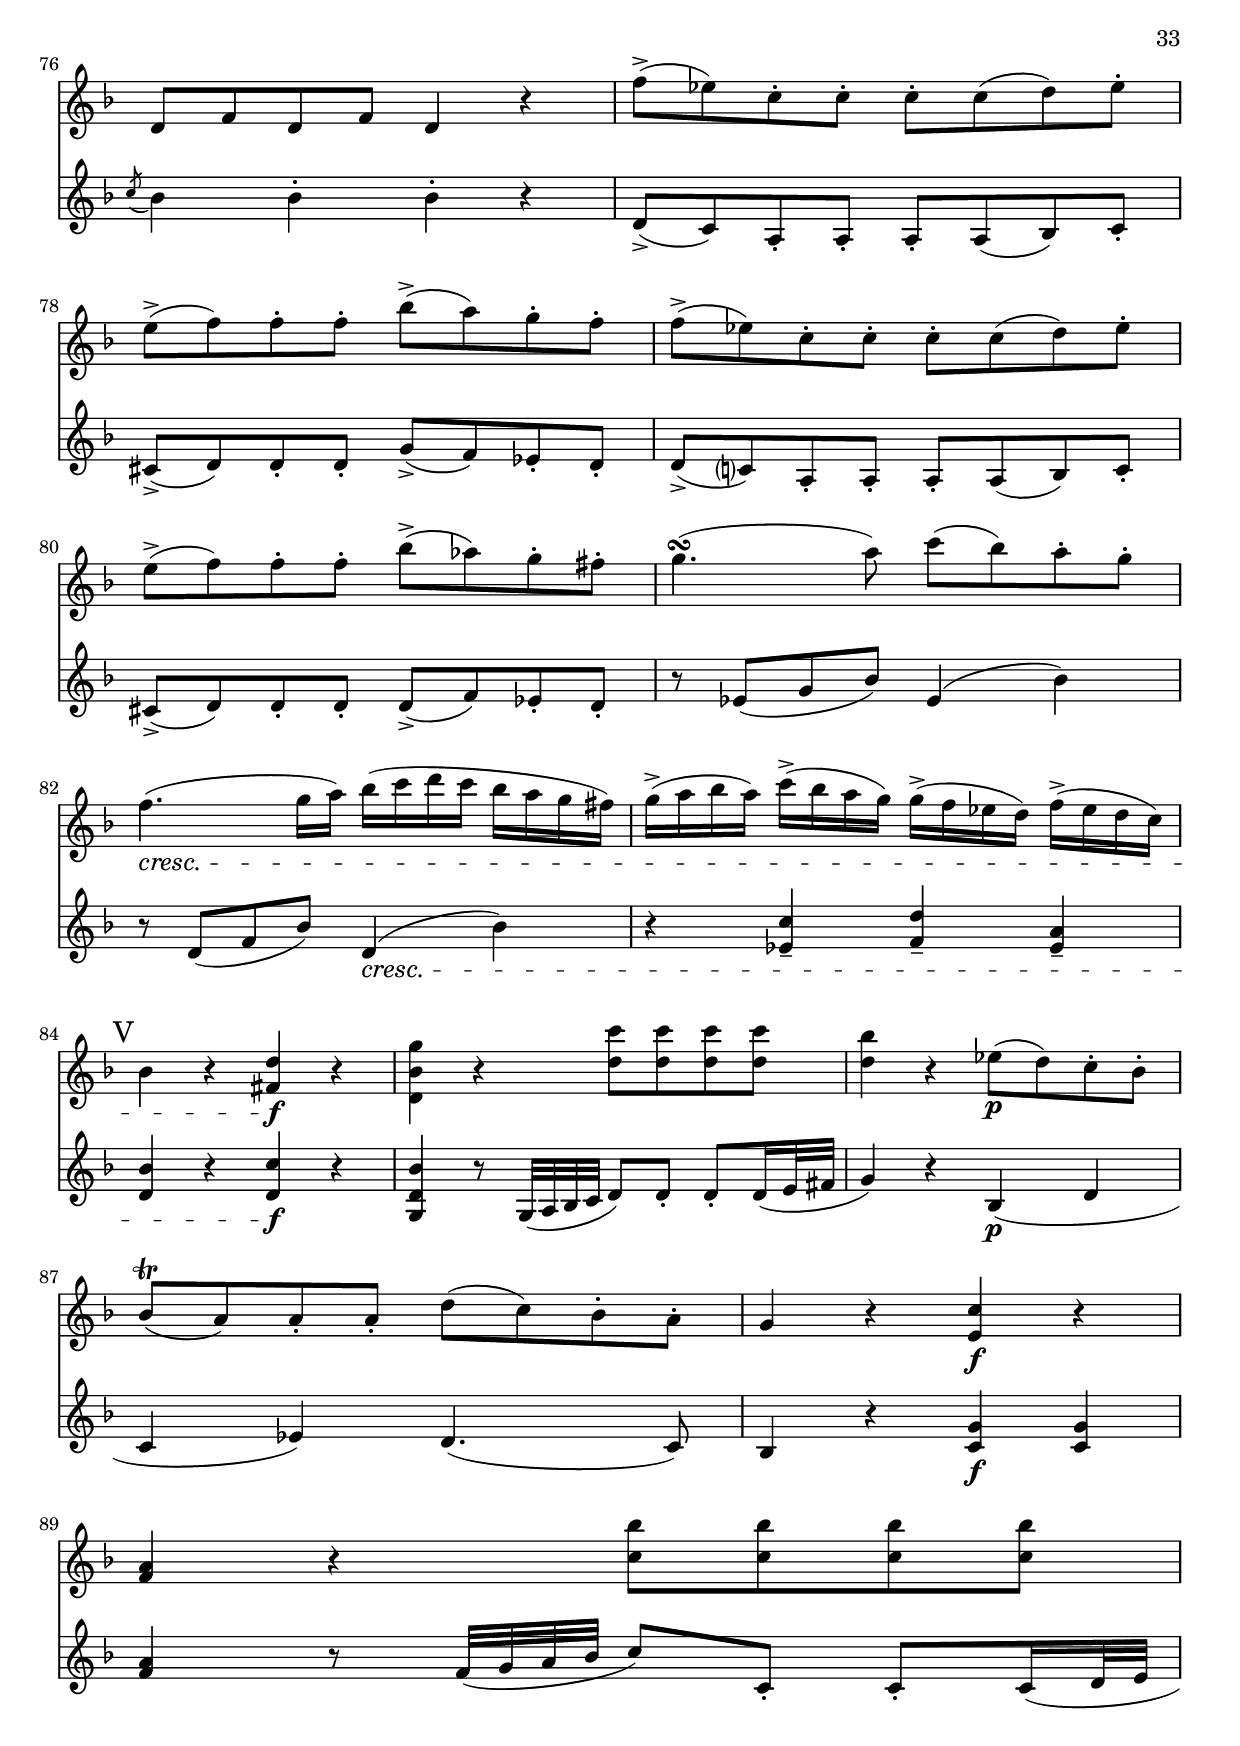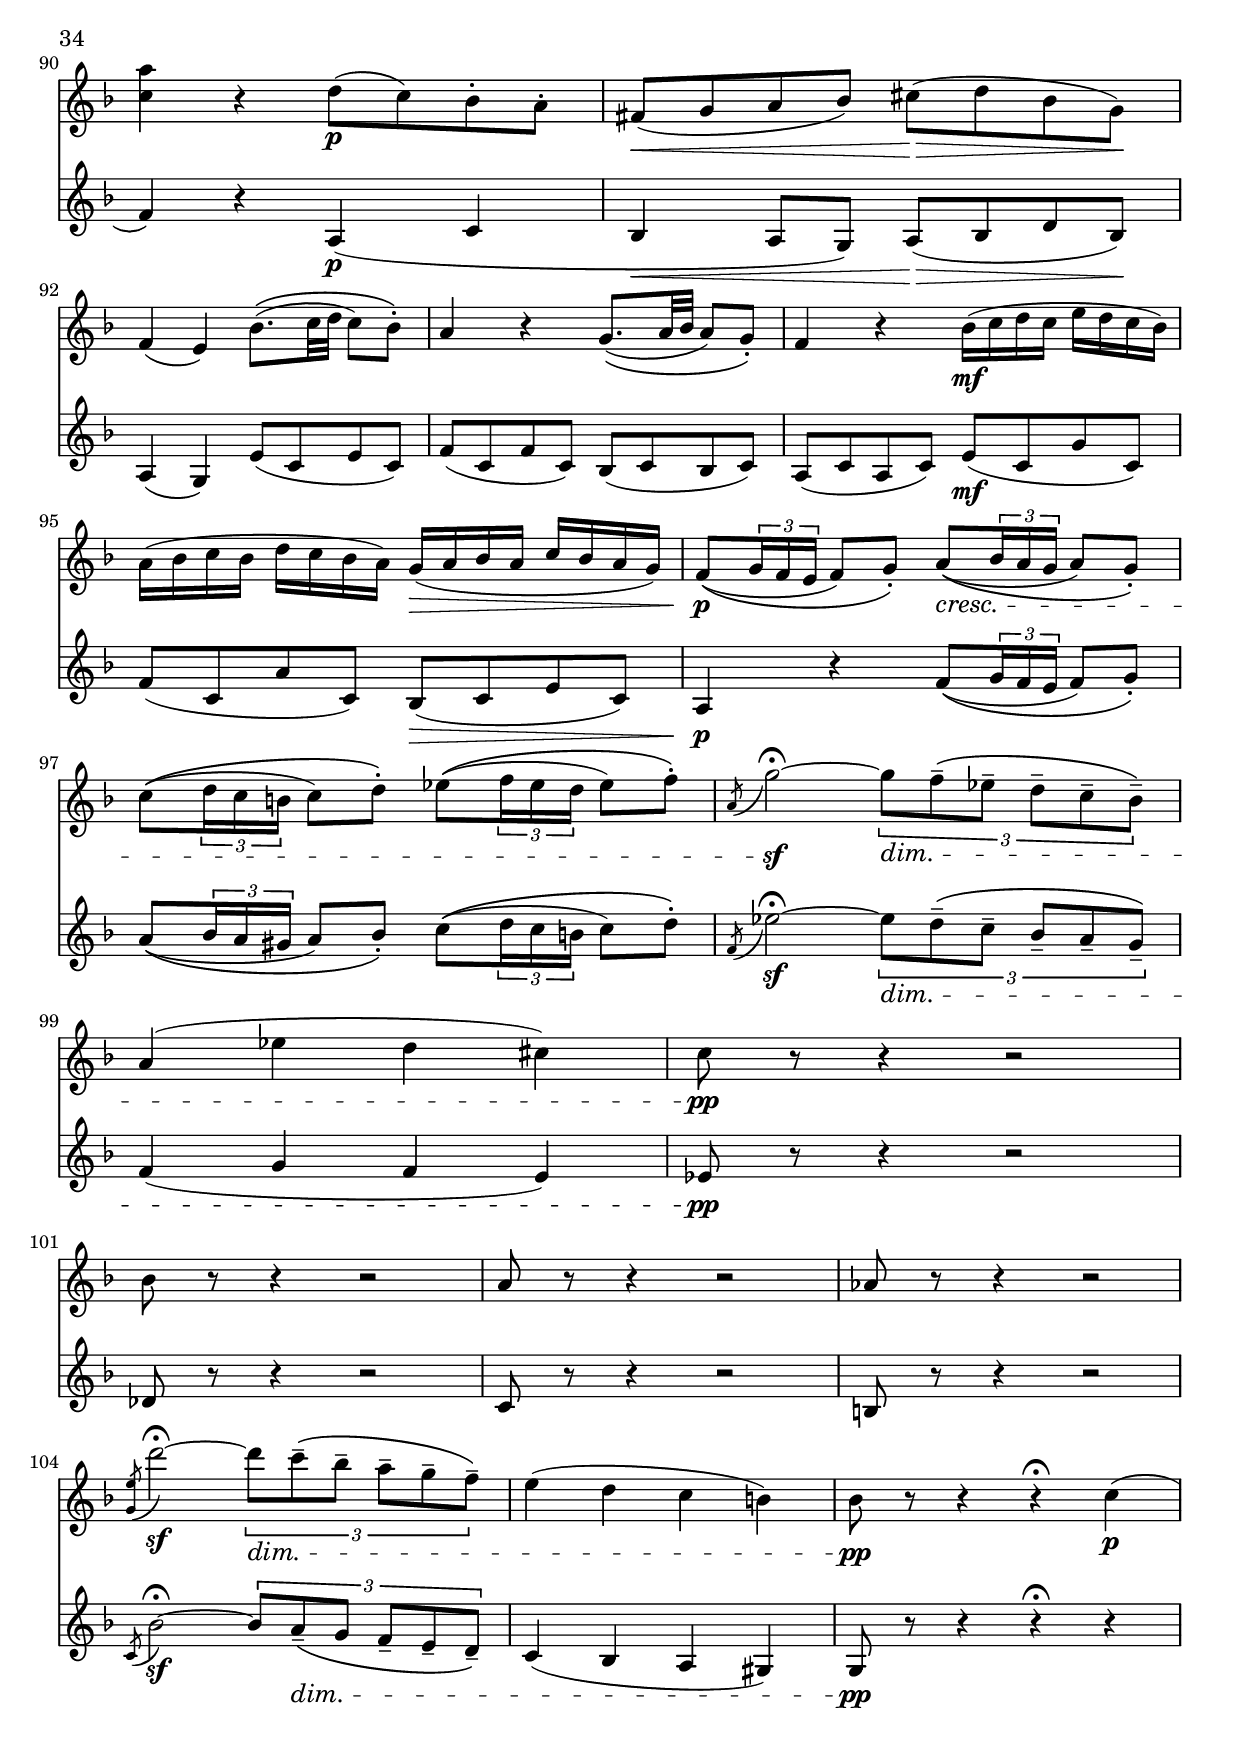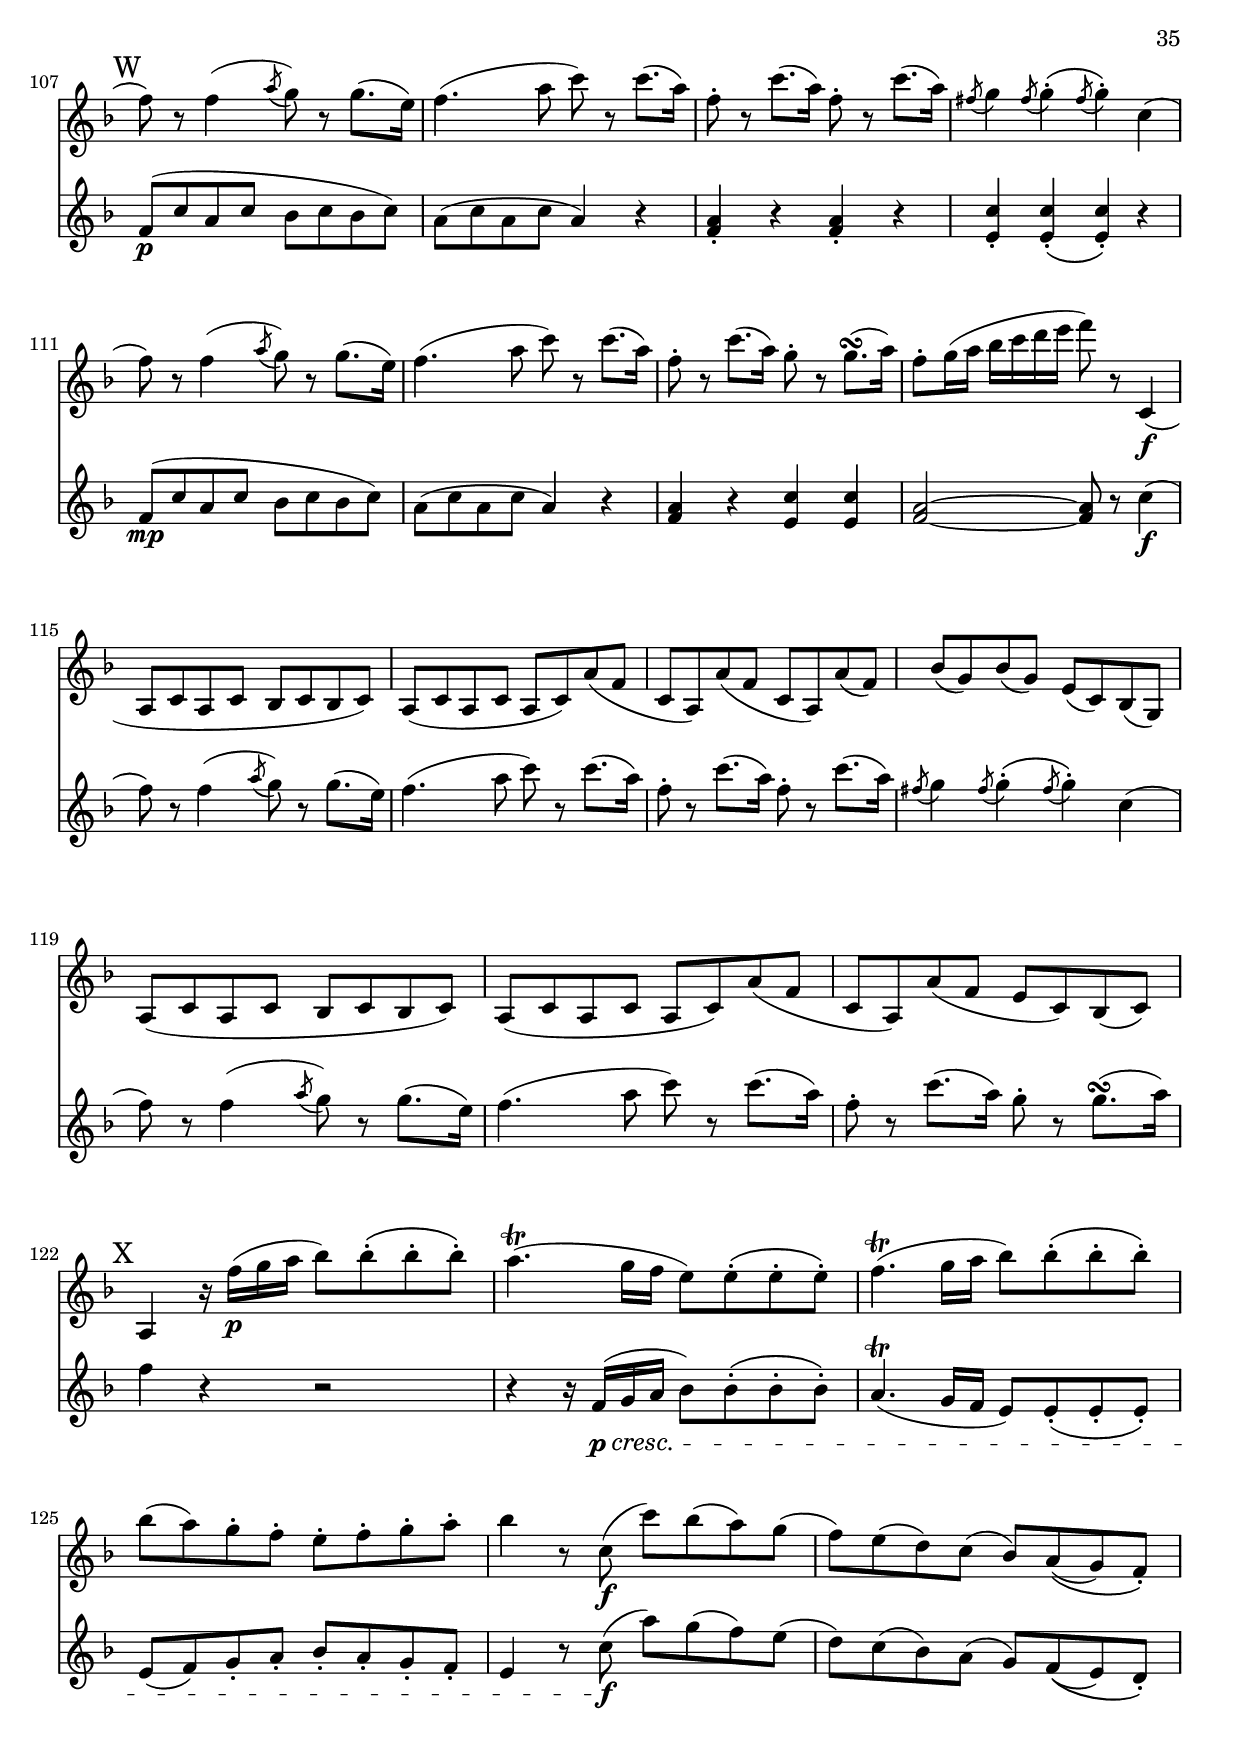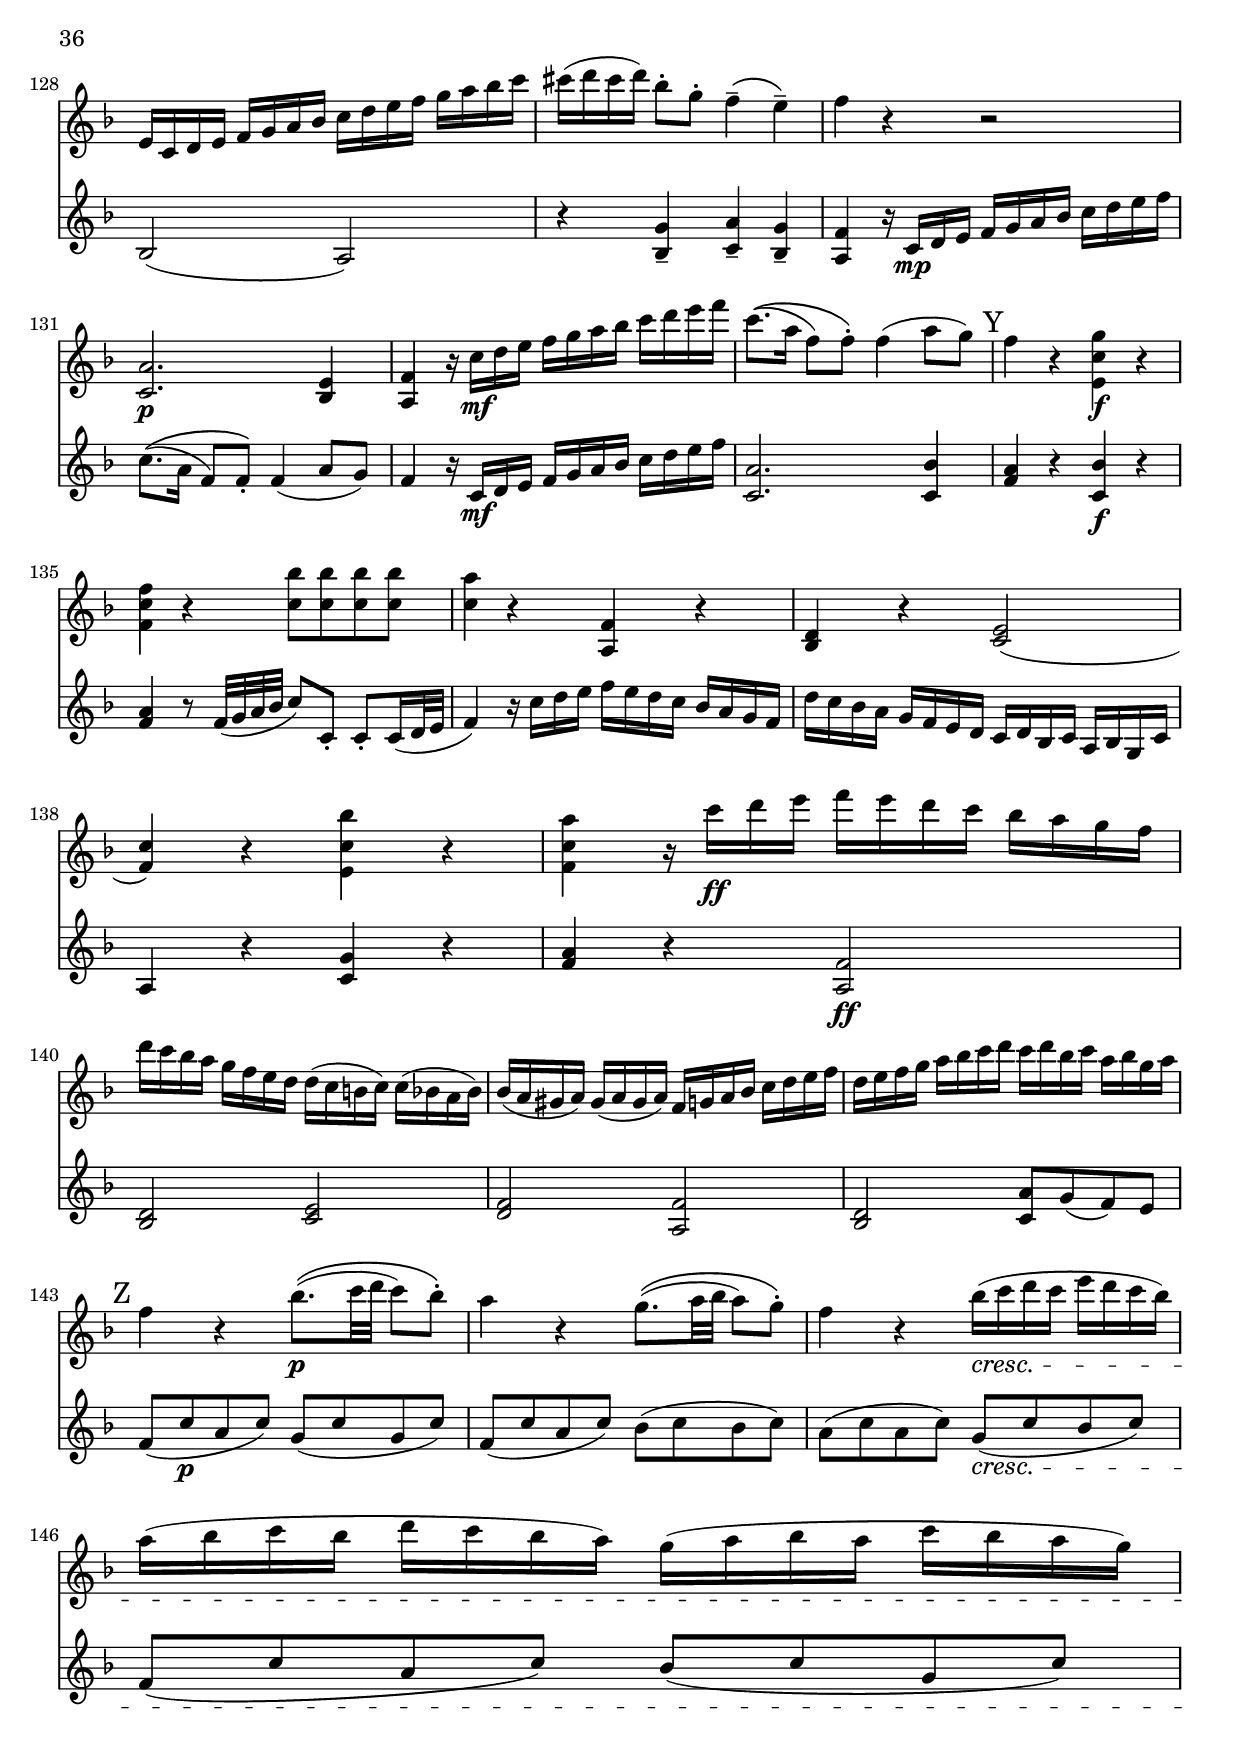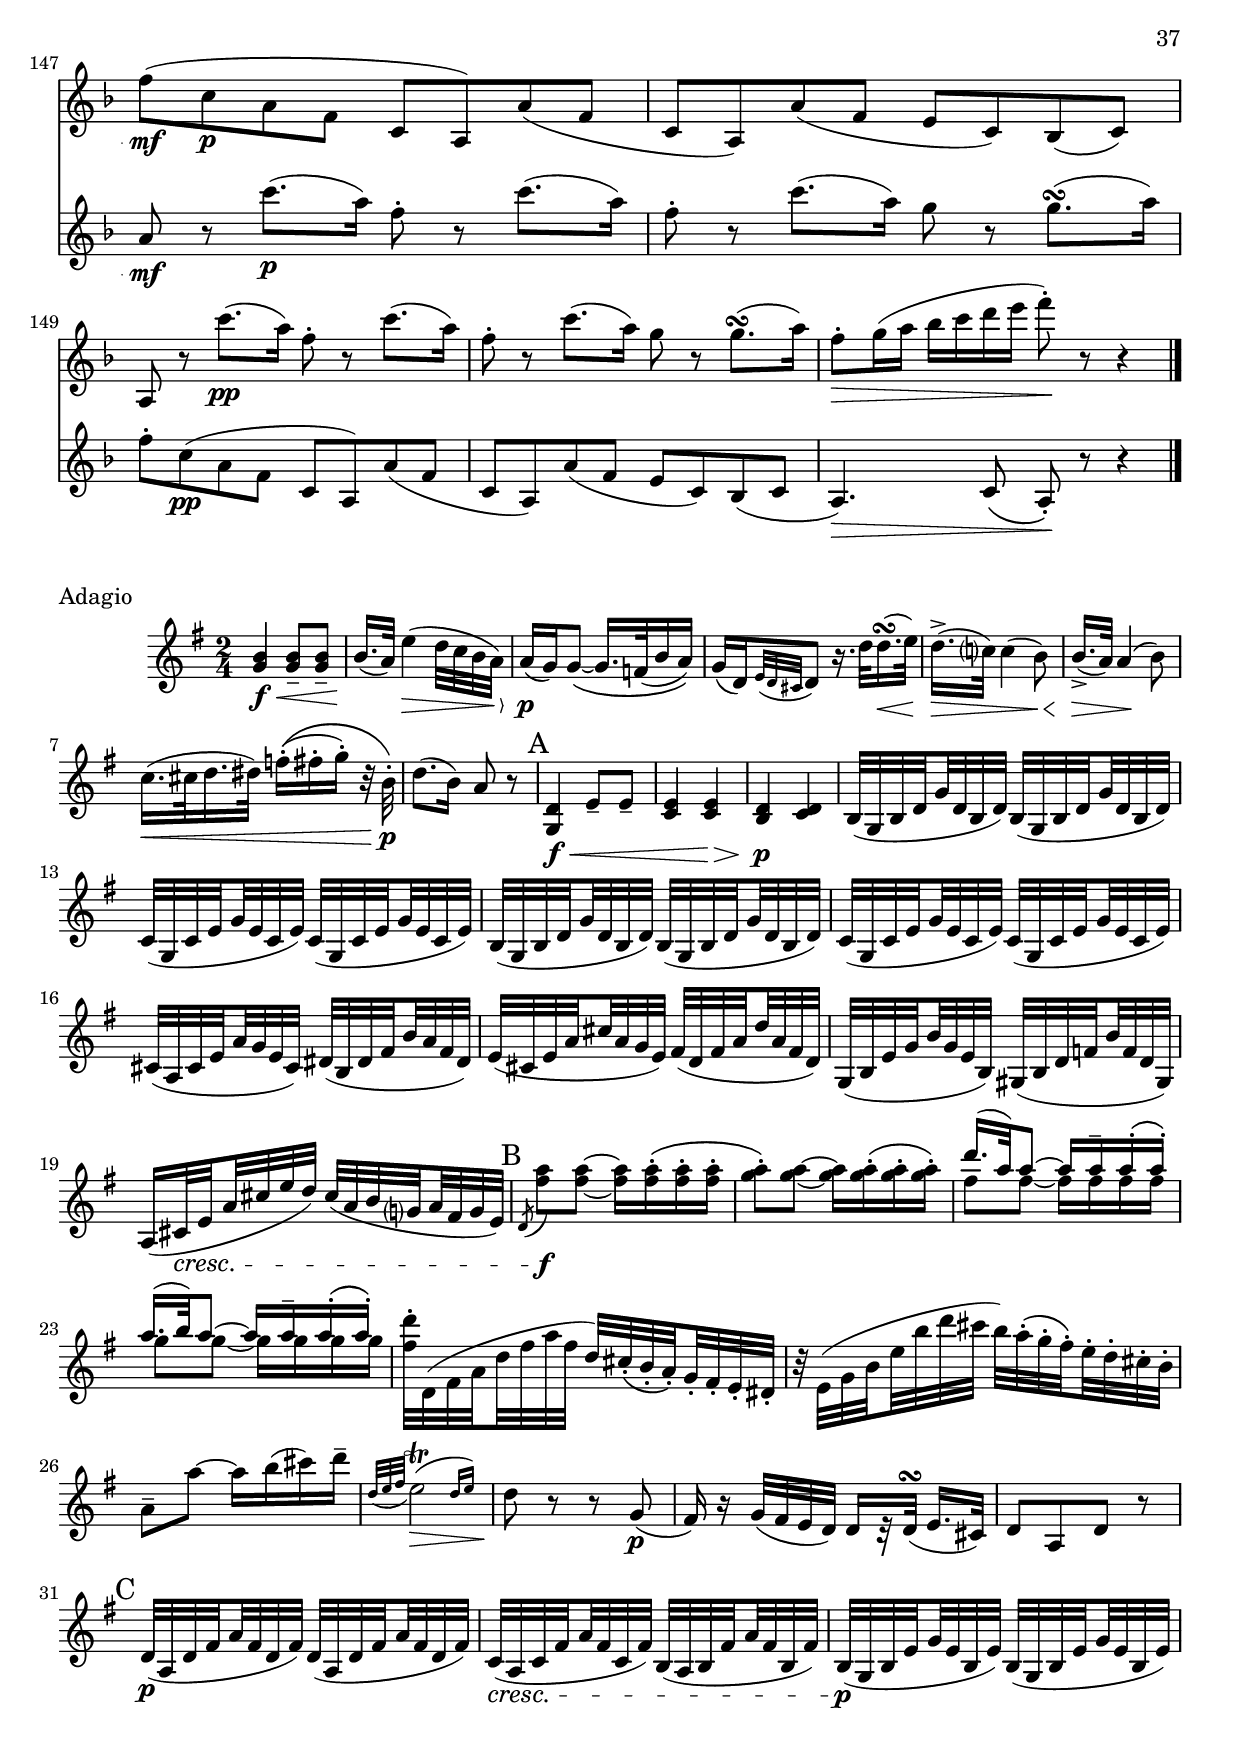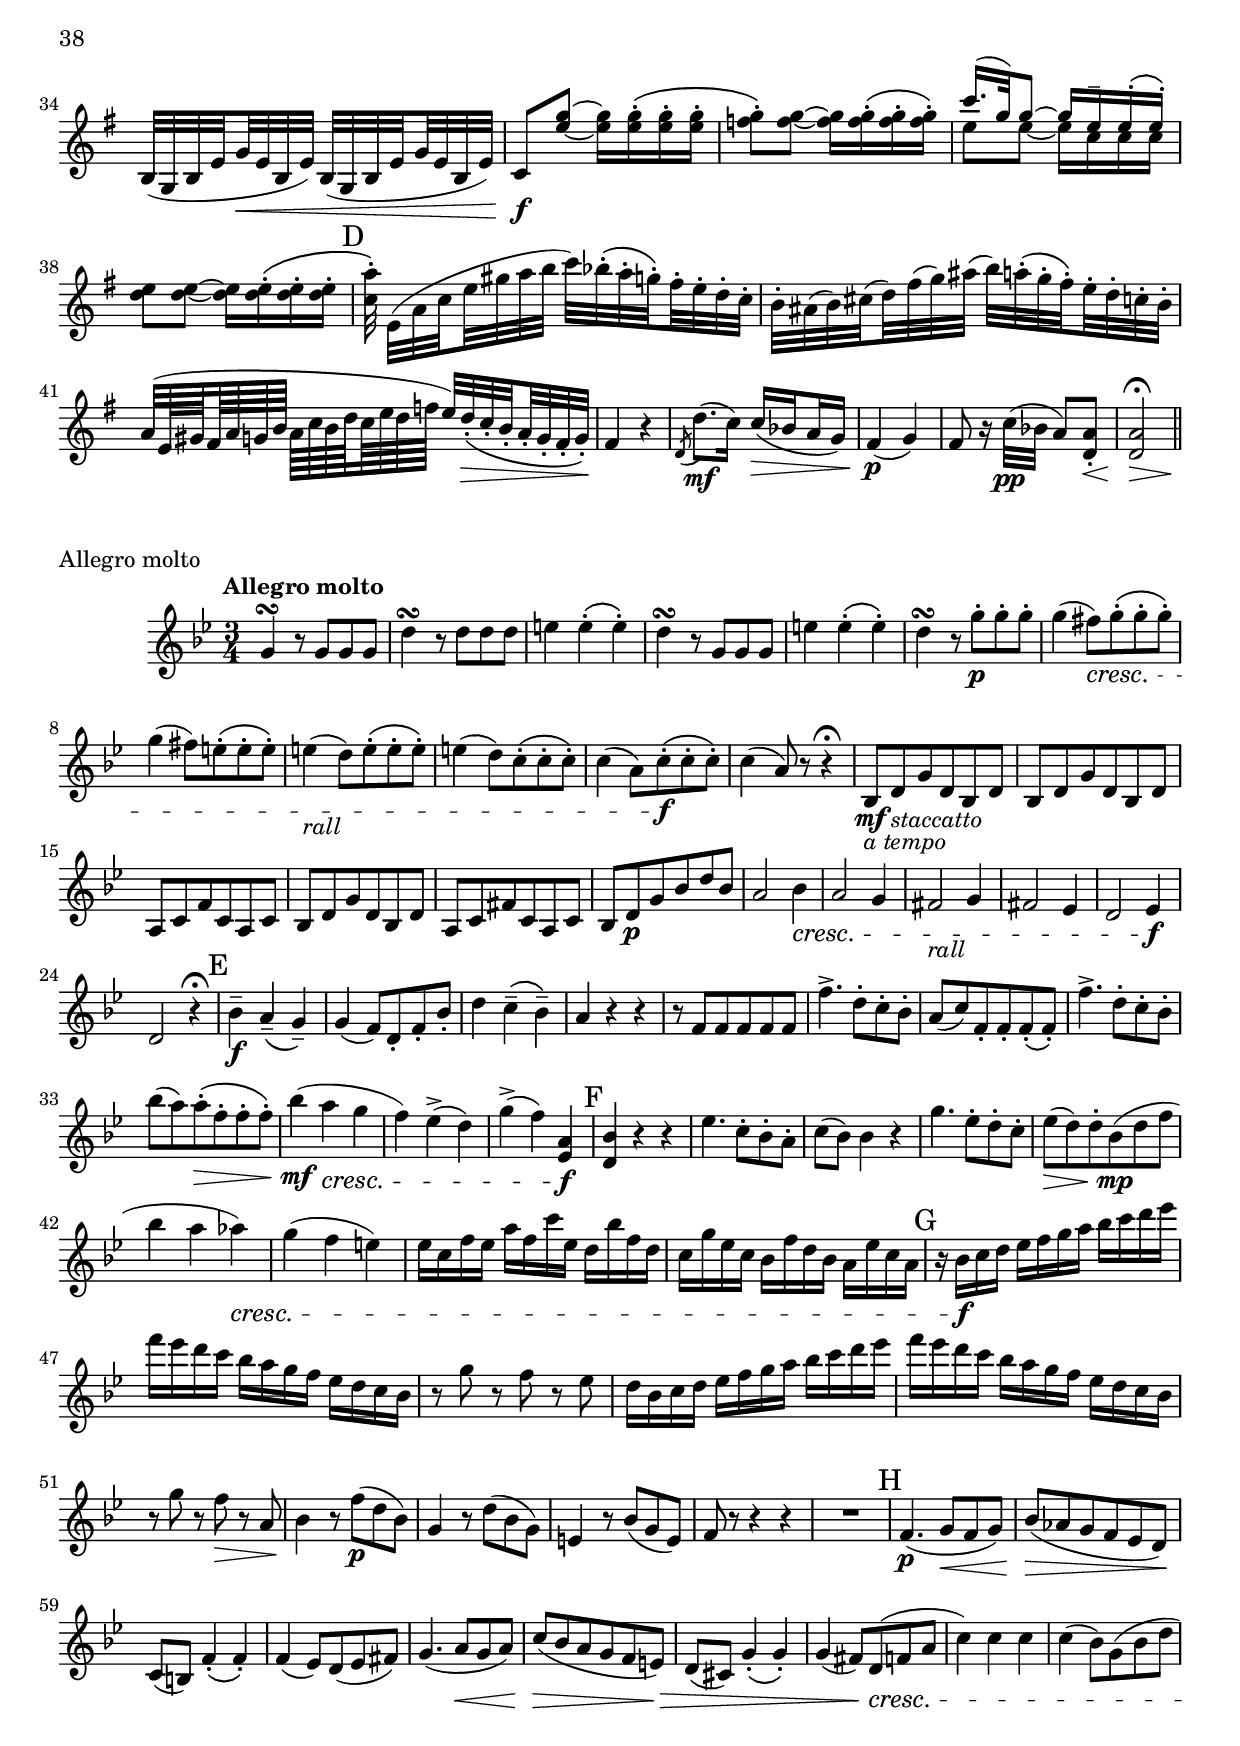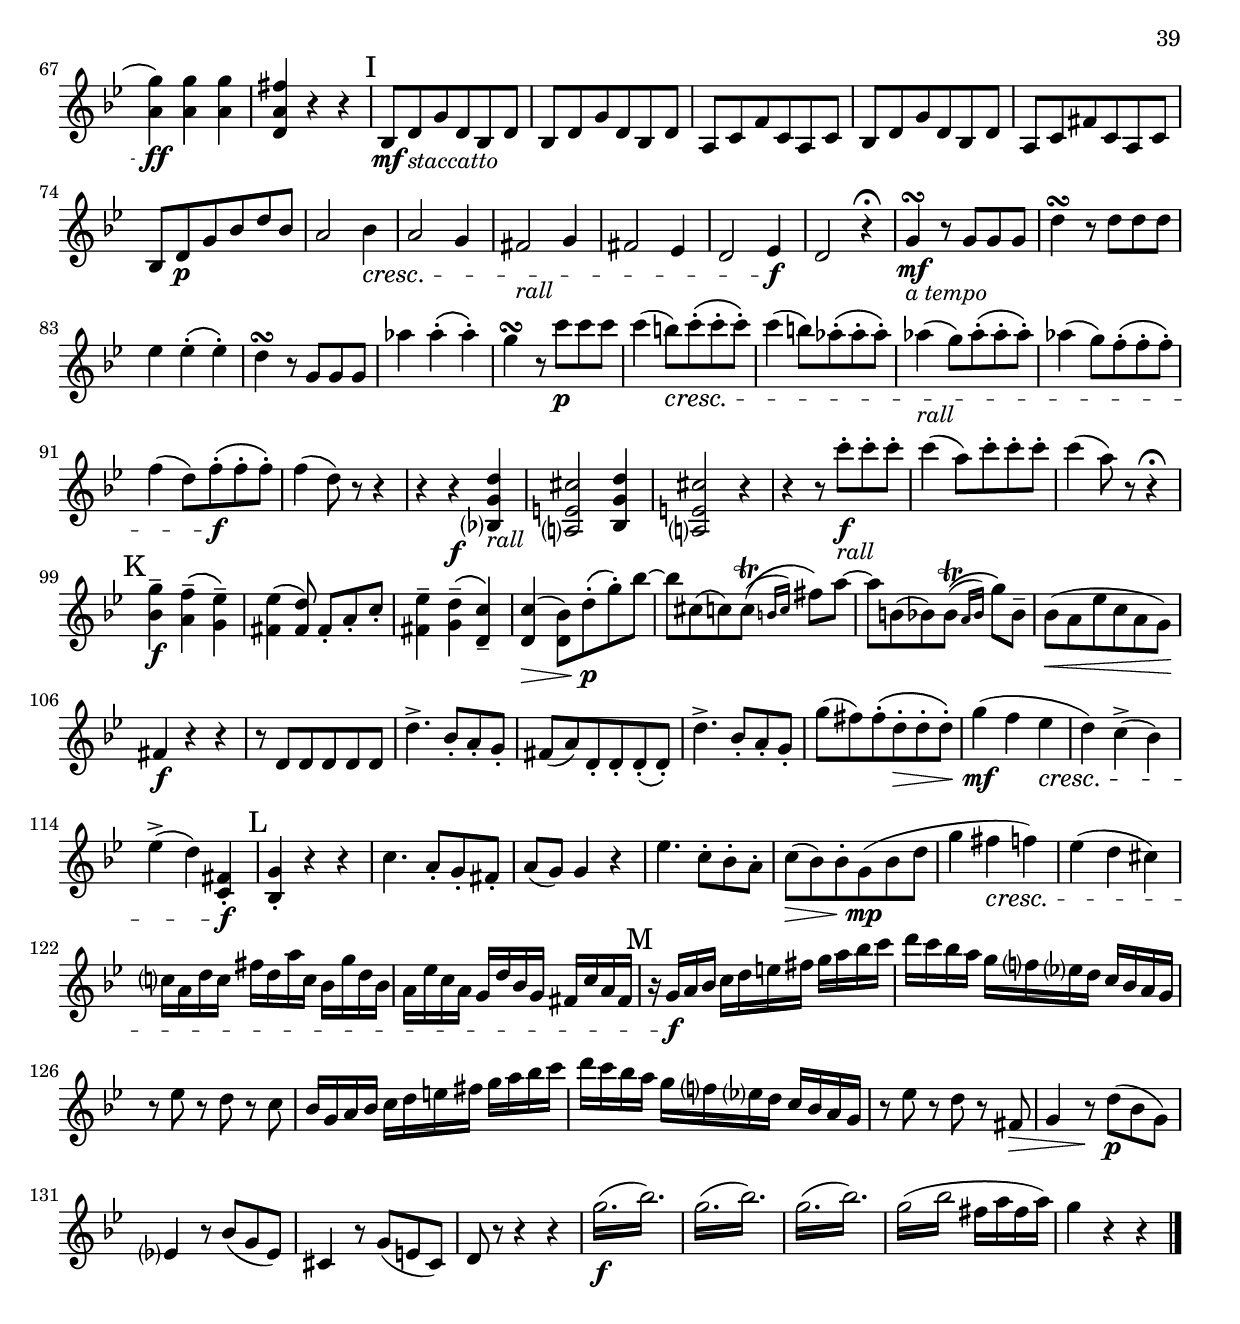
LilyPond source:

\version "2.22"

% oIBreak = {\break}
% oIPageBreak = {\pageBreak}
% oIIBreak = {}
% oIIPageBreak = {}

% oIIBreak = {\break}
% oIIPageBreak = {\pageBreak}
oIBreak = {}
oIPageBreak = {}

oIIBreak = {}
oIIPageBreak = {}

\language "english"

conEspress = \markup { \italic "con espressione" }
calando = \markup { \italic "calando" }
atempo = \markup { \italic "a tempo" }
simile = \markup { \italic "simile" }
dolce = \markup { \italic "dolce" }
staccatto = \markup { \italic "staccatto" }
rall = \markup { \italic "rall" }
fermataMark = \mark \markup { \musicglyph "scripts.ufermata" }
twice =
#(define-music-function
     (notes)
     (ly:music?)
   #{
     \repeat unfold 2 { #notes }
   #})

subdivSixtyFourths = {
    \set baseMoment = #(ly:make-moment 1/16)
    \set beatStructure = 2,2,2,2
}
subdivThirtySeconds = {
    \set baseMoment = #(ly:make-moment 1/8)
    \set beatStructure = 2,2
}

lessSpace = \with {
            \override VerticalAxisGroup.staff-staff-spacing =
            #'((basic-distance . 0)
               (minimum-distance . 2)
               (padding . 2)
               (stretchability . 10))
}


DuoI_MvI_VlnI = \relative c' {
  \repeat volta 2 {
    \key bf \major \time 4/4 % 1
    bf'='2-\p d | % 2
    ef16( f ef d) c4 r2 | % 3
    ef16\(( f ef d c8) c-.\) c4.( d16 ef) | % 4
    f16( g f ef) d4 r2 | % 5
    f=''2 g4.(-\turn a8) | % 6
    bf4.(-\turn d8) f,2 ~ | \oIBreak % 7
    % page 1, line 2
    f8 f\(( g) f--\) f(\< ef) d-- c-- | % 8
    bf16-\mf d c bf a16 bf g a f16-\> g ef f d16 ef c d | % 9
    bf8-\p( f' d f) bf,8( f' d f) | \barNumberCheck #10
    \repeat unfold 3 { c8( f ef f) } a,8( f' ef f) | \oIBreak \barNumberCheck #12
    % page 1, line 3
    \repeat unfold 2{ d8( f bf, f') } | % 13
    d8( bf d bf) ef8( bf ef c) | % 14
    \repeat unfold 2{ d8( bf d bf) } | % 15
    d2 c4(-\> a) | % 16
    \mark "A"
    bf16-\f f' ef d ef16 f g a bf16 c d ef f16 g a bf | \oIBreak \barNumberCheck #17
    % page 1, line 4
    a16 g f e f16 g a bf c16 d c bf a16 g f ef | % 18
    d4 r r8 f8 d bf | % 19
    c2 r8 ef8-\> c a'-! | % 20
    bf16-\mf( c d c bf16 a g fs) g16( a bf a g16 f ef d) | \oIBreak % 21
    % page 1, line 5
    ef16( f g f ef16 d c b) d16( c ef d f16 ef g f) | \barNumberCheck #22
    a8\(( g16) r f8( ef16)\) r d8( c4-\< \afterGrace bf8-\trill)( { a16 bf) } | % 23
    a8-.-\f c-. f-. a-. c4 \afterGrace ef,4-\trill-\cresc ({ d16 ef) } | % 24
    d8-. f-. bf-. d-. f4 \afterGrace bf,,='-\trill ({ a16 bf) } | \oIBreak % 25
    % page 1, line 6
    << { s4-\ff s4 s2 } \repeat unfold 2 { a16 c f a bf,16 d f bf } >> | \barNumberCheck #26
    \mark "B"
    a16 f c f a,16 c f a f4 r | % 27
    R1 | % 28
    fs,='2-\p-\conEspress( a4 c) | % 29
    bf2( g4 f) | % 30
    e2( g4 bf) | % 31
    a2( f4 e) | \oIBreak \barNumberCheck #32
    % page 1, line 7 (-4)
    d8 bf'='-\<([ d f]) bf8-\>( a-\!) r4 | % 33
    bf,,=8 g'-\<([ bf d]) g8-\>( f-\!) r4 | % 34
    g,4 f-\> e d | % 35
    e16-\f c' e d c16 e g f e16 g bf a g16 bf d c | % 36
    bf16 c a bf g16 a f g e16 f d e c16 d bf c | \oIBreak % 37
    % page 1, line 8 (-3)
    a16 bf a g f16 a c bf a16 c f e g16 f a g | % 38
    f16 g e f d16 e c d b16 c a b g16 a f g | % 39
    e8 c'-.-\< bf-. c-. a8-. c-. a-. f-.-\! | % 40
    e4-. c8.-\ff( c16-.) c4 r | \oIBreak % 41
    % page 1, line 9 (-2)
    \mark "C"
    c'=''4-\p( ~ c8. bf16)-. a8-.( r d-.) r | % 42
    g,8-.( r c-.) r bf4( a) | % 43
    g4.( d'16 c) c8-.( r f,-.) r | % 44
    bf8.( c16) a8.( bf16) a4( g8) r | % 45
    c'='''4( ~ c8. bf16)-. a8-.( r d-.) r | % 46
    g,-.( r c-.) r bf4( a) | \oIBreak % 47
    % page 1, line 10 (-1)
    bf8.-\<-\turn( c16) d8-- d-- d4.-\>( c16 bf-\!) | % 48
    a8-.( r d-.) r c4( bf8) r | % 49
    a8.-\<-\turn( bf16) c8-- c-- c4.-\>( bf16 a)-\!) | % 50
    g8-.( r c-.) r bf4( a8) r | % 51
    af4.->( bf16 af) g8-.( r c-.) r | \barNumberCheck #52
    af4->( bf16 af g af) g4. \afterGrace a8-\trill ({ g16 a } | \oIPageBreak % 53
    % page 2, line 1
    bf8) r a-. r d4 c16( bf a g) | % 54
    c8.( a16) bf8.( g16) f4 \afterGrace g-\trill ({ f16 g) } | % 55
    \mark "D"
    f8 r bf-\f-. a-. g-\prall( f) d'-. c-. | % 56
    f4 bf,8-. a-. g-\prall( f) d'-. c-. | % 57
    \repeat unfold 2 { f8( e) d-\prall( c) } \barNumberCheck #58
    c8-\mf( b) bf2 a4( ~ | \oIPageBreak % 59
    % page 2, line 2
    a16 g bf a) c16( bf a g) f4 \afterGrace e4-\trill ({ d16 e)} | % 60
    f16 f,-\f( e f) d16-. f-. c-. f-. \repeat unfold 2 { bf,16-. f'-. a,-. f'-. } | % 61
    a,16-. f'( e f) d16 f c f \repeat unfold 2 { bf,16 f' a, f' } | \oIBreak % 62
    % page 2, line 3
    \repeat unfold 2 { d16 f c f bf,16 f' a, f' } | \barNumberCheck #63
    g,4 <d' b'> r d' | % 64
    e16( f g a bf?16 c d c) bf16( a g f e16 d c bf | % 65
    a16) f-\>( e f g16 f e f) d4-\mp( bf) | \oIBreak % 66
    % page 2, line 4
    a8 r bf r c r e r | % 67
    r16 c''='''-\f( a f ef4 ~ ef16) c'( a f ef4 ~ | % 68
    ef16) d( f bf d4.) c16\(( bf) a16( g) f( e)\) | % 69
    f4.-\mf( c'8) a4.( c8) | % 70
    bf4.( d8) bf,4.( bf8) | \oIBreak % 71
    % page 2, line 5
    a8 r bf8.->-\p( e16) f8 r c4 | \barNumberCheck #72
  }
  \alternative {
    { bf2->( a16) g'( ef f d16 ef c d) | } % 73
    { bf2->( a8-\<) c( f af | } % 74
  }
  c8-\!) r c2-\mp bf4 | \barNumberCheck #75
  \appoggiatura { af16 bf c } bf4( af) r8 af( c af) | % 76
  af8( g) f2( e4) | \oIBreak % 77
  % page 2, line 6
  g4( f ~ f16)-\< c'='''( b c df16 c bf af) | % 78
  g8-\mf( df') c16( bf af g) f8\(( e bf') e,=''-.\) | % 79
  f8-. c-\p( af g) f8( c af' f) | % 80
  d?8( f b f) d8( c b d) | % 81
  ef?8( g ef c) ef8( g b c) | \oIBreak % 82
  % page 2, line 7
  c8( a? fs ef) d8( c bf? a) | % 83
  g8-.-\cresc d'( ef? d) cs8-. e( f e) | % 84
  d8( f d f) d8( bf d bf) | % 85
  \mark "E"
  a16-\f e'='-\> e' d cs16-\mp e cs e \repeat unfold 4 { cs16 e } | \oIBreak % 86
  % page 2, line 8 (-5)
  << { s4 s4-\f s2 } \repeat unfold 4 { cs16 e cs e } >> | % 87
  <d fs>8 r ef'='''->-\mp( d) ef->( d) ef->( d) | % 88
  c8 r ef,,='8->-\f( d) ef->( d) ef->( d) | % 89
  g16-\> b d c bf16-\mp d bf d \repeat tremolo 4 { b16 d } | \oIBreak % 90
  % page 3, line 9 (-4)
  \repeat tremolo 4 { b16 d-\f }   \repeat tremolo 4 { b16 d } | % 91
  <c e>8 r df'='''->-\mp( c) df->( c) df->( c) | % 92
  bf8 r df,,='->-\f( c) df->( c) df->( c) | % 93
  f16-\> a c bf a16-\mp c a c \repeat tremolo 4 { a16 c } | % 94
  \repeat tremolo 4 { a16 c-\f } \repeat tremolo 4 { a16 c } \oIBreak | % 95
  % page 3, line 10 (-3)
  d?16   bf( c bf a16 bf c bf) d->-\cresc bf( cf bf a16 bf cf bf) | % 96
  ef16-> bf( c bf a16 bf c bf) e->        bf( cf bf a16 bf cf bf) | % 97
  <a f'>8-\ff r r4 r16 bf'=''-\mf( a bf a16 bf c bf) | \oIBreak % 98
  % page 3, line 11 (-2)
  a8 r r4 r16 bf,16-\p( a bf a16 bf c bf) | % 99
  a8 r r4 r16 a( gs a bf16-\cresc a gs a) | % 100
  ef'8-\! r r4 r16 f( e f g16 f e f) | % 101
  c16( d bf c a16 c bf d) c16( d bf c a16 c bf d) | \oIBreak % 102
  % page 3, line 12 (-1)
  c8-.-\calando( bf-. a-. g-.) f8-.(-\> ef-. d-. c-.) | % 103 
  \mark "F"
  bf'='2-\p-\atempo d | % 104
  ef16( f ef d) c4 r2 | % 105
  ef16\(( f ef d c8) c-.\) c4.( d16 ef) | % 106
  f16( g f ef) d4 r2 | \oIPageBreak % 107
  % page 4, line 1
  f=''2 g4.(-\turn a8) | % 108
  bf4.(-\turn d8) f,2 ~ | % 109
  f8 f\(( g) f--\) f(\< ef?) d-- c---\! | % 110
  bf4 r r8 f-\f d bf | % 111
  c2 r8 f ef c | % 112
  bf16 f' ef d ef16 f g a bf16 c d ef f16 g a bf | \oIBreak % 113
  % page 4, line 2
  c16 bf a g fs16 ef d cs c16 bf a g fs16 ef d c | % 114
  bf4 r r8 bf'-. g-. d-. | % 115
  <bf f'>4 r r8 d' bf-\> f' | % 116
  ef16-\mf( f g f ef16 d c b) d16( c ef d f16 ef g f) | \oIBreak % 117
  % page 4, line 3
  ef16-\p( f g f ef16 d c b) d16(-\< c ef d f16 ef g f) | % 118
  a8\(-\>( g16-\!) r f8( ef16)\) r d8-\<( c4 \afterGrace bf8)-\trill ({ a16 bf) } | % 119
  a8-.-\f c-. f-.-\cresc a-. c4 \afterGrace ef,=''-\trill ({ d16 ef) } | % 120
  d8-. f-. bf-. d-. f4 \afterGrace bf,,='-\trill ({ a16 bf) } | \oIBreak % 121
  % page 4, line 4
  << { s4-\ff s4 s2 } \repeat unfold 2 { a16 c f a bf,16 d f bf } >> | % 122
  \mark "G"
  a16 f c f a,16 c f a f16 f,-.-\p([ g-. a-.] bf16-. c-. d-. ef-. | % 123
  f8.--) d16( bf'8. f16 d'8.) a16( bf8. f16 | % 124
  af8.-> g16) g4.-- g8(-. g-. g-.) | \oIBreak % 125
  % page 4, line 5
  g8.( c16) g4. ef8( f g) | % 126
  \appoggiatura { f16 g a } g8.->( f16) f4.-- f8(-. f-. f-.) | % 127
  f8.(-\turn bf16 f4.) f,8(-\< bf d) | % 128
  f8(-\> ef-\!) r4 f,8 d'([-\< f a]) | % 129
  d8(-\> c-\!) r4 d,,='8 bf'([-\< d f-\!]) | % 130
  bf8( a) a( g) g8-\<( f) f( e)-\! | % 131
  f4 r r2 | \oIBreak % 132
  % page 4 line 6
  a,,=8-\f-. bf-. c-. d-. ef4 \afterGrace a,4-\trill ({ g16 a)}  | % 133
  bf4 r r2 | % 134
  e8-. f-. g-. a-. bf4 \afterGrace e, ({d8 e)} | % 135
  f16-\cresc g f e f16 c a' f bf16 c bf a bf16 f d' bf | % 136
  f'4-. <a,,= f'>8.-\ff( q16-.) q4 r | % 137
  \mark "H"
  f'='4(-\p ~ f8. ef16) d8(-. r g-.) r | \oIBreak % 138
  % page 4, line 7
  c,='8-.( r f-.) r ef4( d) | % 139
  c4.( g'16 f) f8(-. r bf,-.) r | % 140
  ef8.( f16) d8.( ef16) d4( c8) r | % 141
  f'=''4( ~ f8. ef16-.) d8-.( r g-.) r | % 142
  c,=''8-.( r f8-.) r ef4( d) | % 143
  ef8.(-\turn-\< f16) g8-- g-- g4.-\>( f16 ef)-\! | \oIBreak % 144
  % page 4, line 8 (-5)
  d8-.( r g-.) r f4( ef8) r | % 145
  d8.(-\<-\turn ef16) f8-- f-- f4.-\>( ef16 d)-\! | % 146
  c8-.( r f-.) r ef4( d8) r | % 147
  df4.->( ef16 df) c8-.( r f-.) r | % 148
  df4(-> ef16 df c df) c4.-\< \afterGrace d8(-\trill { c16 d } | % 149
  ef8) r d-. r g4-\! f16( ef d c) | \oIBreak % 150
  % page 4, line 9 (-4)
  f8.-\>( d16) ef8.( c16) bf4-\! \afterGrace c-\trill ({ bf16 c)} | % 151
  \mark "I"
  bf8 r ef-.-\f d-. c8(-\prall bf) g'-. f-. | % 152
  bf4   ef,8-.  d-. c8(-\prall bf) g'-. f-. | % 153
  \repeat unfold 2 { bf8( a) g(-\prall f) } | % 154
  f8-\dim( e) ef2 d4( ~ | % 155
  d16 c ef d) f16( ef d c) bf4-\p \afterGrace a-\trill ({g16 a)} | \oIBreak % 156
  % page 4, line 10 (-3)
  bf16 bf-\f( a bf) g16 bf f bf \repeat unfold 2 { ef,16 bf' d, bf' } | % 157
  d,16 bf'  ( a bf) g16 bf f bf \repeat unfold 2 { ef,16 bf' d, bf' } | % 158
  \repeat unfold 2 { g16 bf f bf ef,16 bf' d, bf' } | \oIBreak % 159
  % page 4, line 11 (-2)
  c,='4 <g' e'> r g' | % 160
  a16( bf c d ef16 d ef d) ef( d c bf a16 g f ef | % 161
  d16) bf(-\> a bf c16 bf a bf) g4-\mp( ef) | % 162
  d8 r ef r f r a r | % 163
  bf4.-\f( f'8) d4.( f8) | \oIBreak % 164
  % page 4, line 12 (-1)
  ef4.( g8) c,4.( ef8 | % 165
  d16) f( d bf af4 ~ af16) f'( d bf af4 ~ | % 166
  af16) g( bf ef g4.) f16\(( ef) d16( c) bf( a)\) | % 167
  bf8 r c4-\p( d8) r ef8.->( a,16 | % 168
  bf8) r c4( d8) r ef16( d ef a,) | \oIPageBreak % 169
  % page 5, line 1
  bf16-. bf'-\f( d bf) f16-. bf-. d,-. f-. bf,( d) f-. d-. ef16( c) a'-. f-. | % 170
  bf4 ef,16( d c bf) f'8-. f-. f-. f-. | % 171
  bf16( f d f) bf8-.( d-.) bf16( f d f) bf8-.( d-.) | % 172
  bf4 bf,,=8.( bf16-.) bf4 r \bar "|." \barNumberCheck #173
}

DuoI_MvII_VlnI = \relative c' {
    \key ef \major \time 4/4 % 1
  \repeat volta 2 {
    % page 5, line 2
    \partial 2 bf'='4-\p( \appoggiatura a8 bf4) | % 2
    bf4.(-\< g'8-\!) g4.( af16 f) | % 3
    \appoggiatura { e16 f g } f4(-\> ef-\!) ef8.\(( d32 ef f16) ef-- d-- c--\) | % 4
    bf8.( g16) ef'8.( bf16) g'8.( ef16) bf8.( g16) | % 5
    bf8.->( g16 f4) \tuplet 3/2 
    { r8 af( f d bf af) | \oIBreak % 6
      % page 5, line 3
      g-. bf-. ef-. g,-. bf-. ef-. bf8-. ef-. g-. bf,-. d-. af'-. | % 7                                  
      b,8  d af' g ef c af8 c ef af, c ef | % 8
      g,8 bf ef af, c ef bf8 ef bf d bf af | % 9
    }
    af4( g)
  } \repeat volta 2 {
    \tuplet 3/2 { bf=8-\<-. ef-. g-. bf-.( ef-. g-.) } | \oIBreak % 10
    % page 5, line 4
    bf4.-\f-\<( d,8) f16-\p( ef g f af16 g bf af) | % 11
    g4( f8) r \tuplet 3/2 { bf,,=-.-\< ef-. g-. bf-.( ef-. g-.) } | % 12
    bf4.-\f( d,8) ef8.-\p(-\turn f16 g8.-\turn af16) | % 13
    g4( f8) r r2 | % 14
    \tuplet 3/2 { 
      g,,=8  bf ef g, bf ef bf8 ef g bf, d af' | \oIBreak % 15
      % page 5, line 5
      b,8 d af' g ef c af8 c ef af, c ef | % 16
      g,8 bf ef af,-\< c ef 
    } <bf= ef>8 <bf d>-\f r af-\p | % 17
    af4( g)
  } <g ef'>4-\f q8.-.( q16-.) | % 18
  << { f'='8.( d16) } \\ af4 >> <g ef'>4 <bf g'> q8.(-. q16-.) | % 19
  << { af'8.( f16) } \\ bf,4 >> <bf g'>4-\> bf'='4-\mp ~ bf16 c( d ef) | \oIBreak % 20
  % page 5, line 6
  d16( c ef c) c16(-\dim bf ef bf) bf16( af c af) af16( g bf g) | % 21
  af16(-\p g f g f16) af(-\< g f-\!) r16 bf,=-\f bf bf r bf bf bf | % 22
  \repeat unfold 2 { r16 bf bf bf } \repeat unfold 2 { r16 ef ef ef } | \oIBreak % 23
  % page 5, line 7
  r16 <b d> q q r16 <c ef>-\> q q g16(-\mp bf ef bf) a16( c ef c) | % 24
  <bf d>16( ef f-\dim g) f16( ef d c) bf16( c cs d) d16( c bf a) | % 25
  a4-\pp( bf8) r8 bf'='8.(-\turn c32-\< df c16 bf af? g) | % 26
  f8(-\f e) g'4.( f16 e) df16( c8 bf16) | \oIBreak % 27
  % page 5, line 8 (-5)
  c8\( \afterGrace bf-\trill ({ af16 bf)}  af4-\> ~ af16\) af-\p(-\turn bf c bf16 af g f) | % 28
  ef16( d) c'=''(-\< bf) f16( ef) c'( bf) g16( f) c'( bf) af16( g) c( bf) | % 29
  af8-\>\( \afterGrace g-\trill ({f16 g)} f4.\) f'8-\<( ef16 d c bf) | % 30
  a8.-\f( ef'16) ef4( ~ ef8.-\turn f16) g8.(-\turn a16) | \oIBreak % 31
  % page 5, line 9 (-4)
  a8( c16 bf) bf4-\fermata \mark "K" bf,='4-\p( \appoggiatura a8 bf4) | % 32
    bf4.(-\< g'8-\!) g4.( af16 f) | % 33
    \appoggiatura { e16 f g } f4(-\> ef-\!) ef8.\(( d32 ef f16) ef-- d-- c--\) | % 34
    bf8.( g16) ef'8.( bf16) g'8.( ef16) bf8.( g16) | % 35
    bf8.->( g16 f4) \tuplet 3/2 
    { r8 af( f d bf af) | \oIBreak % 36
      % page 5, line 10 (-3)
      g bf ef g, bf ef bf8 ef g bf, d af' | % 37 
      b,8  d af' g ef c af8 c ef af, c ef | % 38
      g,8 bf ef af,-\< c ef } <bf ef>8 <bf d>-\f r8 af-\p | % 39
    g4 r <g ef'>4-\f-- q-- | % 40
    <bf f'>4-- r q-- q-- | \oIBreak % 41
    % page 5, line 11 (-2)
    <bf g'>4 r g''=''8(-\p af16) r f8( d16) r | % 42
    d8( ef16) r ef8( c16) r bf8( g16) r f8( bf16) r | % 43
    af4( g8) r <g,= ef'>4-\f-- q-- | % 44
    <bf f'>4-- r q-- q-- | % 45
    <bf g'>4-- r r16 g''=''-\p-. g( af) r16 f-. f( d) \oIBreak | % 46
    % page 6, line 10 (-1)
    r16 d-. d( ef) r16 ef-. ef( c) r16 bf-. bf( g) r16 af-. af( f) | % 47
    g4\(-\< r8. ef'16\)-- d8(-\mf c' bf d,) | % 48
    f8\(( ef) r8. ef,16\)-\p d8( c' bf d,) | % 49
    ef8 r g-\pp r ef r r4 \bar "|."
}

DuoI_MvIII_VlnI = \relative c' {
  \tempo "Allegretto" \key bf \major \time 3/8 % 1
  \repeat volta 2 {
    f'=''8-.-\mf( f-. f-.) | % 2
    f4(-\turn bf8) | % 3
    d,4(-\turn f8) | % 4
    bf,4(-\turn d8) | % 5
    a16-. f-. bf-. g-.-\< c-. a-. | % 6
    d16-. bf-. ef-. c-. f-. d-.-\! | % 7
    g16( f)-\> ef-. d-. c-. bf-.-\! | % 8
    a16-. g-. f-. ef-. d-. c-. | \oIBreak % 9
    % page 6, line 2
    bf16-.-\p d-. f-. d-. f-. d-.-\simile  | % 10
    \repeat unfold 3 { bf16 d f d f d | } \barNumberCheck #13
    f8( e ef) | % 14
    d8( c bf) | % 15
    ef16( g) f(-. ef-.) d-. c-. | % 16
    d8 r r | \oIBreak % 17
  } % page 6, line 3
  d'=''16-\f ef f g a bf | % 18
  bf16( gs a) ef d c | % 19
  bf16 c d ef f g | % 20
  g16( e f) c bf af | % 21
  g16 af bf c d ef | % 22
  ef16( cs d) c bf a | % 23
  c( a bf) a g f-\> | \oIBreak % 24
  % page 6, line 4
  <e c'>4 r8-\! | % 25
  g'=''4(-\mf e16 c) | % 26
  c'8( bf a) | % 27
  g4( e16 c) | % 28
  c'8( bf a) | % 29
  d,16( e fs g a bf) | % 30
  c,16( d e f g a) | % 31
  a16( g) f8 e | % 32
  f4.-\> | \oIBreak % 33
  % page 6, line 5
  d'='''8-\p( c16 bf a g) | % 34
  c8( bf16 a g f) | % 35
  c'='''16( bf) a8(-. g-.) | % 36
  \mark "L"
  f4 r8 | % 37
  R4. | % 38
  << { s4.-\mf | s4.*2 } \repeat unfold 3 { bf,,=16 d f d f d | } >> \oIBreak \barNumberCheck #41
  % page 6, line 6
  f8( e ef) | % 42
  d8( c bf) | % 43
  ef8-. g-. e-. | % 44
  f8 r r | % 45
  f'(-.-\p f-. f-.) | % 46
  f4(-\turn bf8) | % 47
  d,4(-\turn f8) | % 48
  bf,4(-\turn d8) | % 49
  a16 f bf g c a | % 50
  d16 bf ef c f d | \oIBreak % 51
  % page 6, line 7
  g16( ef) d c bf a | % 52
  bf8 d-.(-\f fs,-.) | % 53
  \mark "M"
  <g,= g'>8 r r | % 54
  r8 <fs'=' a>-\p q | % 55
  <g bf>8 r r | % 56
  r8 <a c> q | % 57
  <g bf>8 r r | % 58
  <ef c'>8 r r | % 59
  <d a'>8 r fs( | % 60
  g8 cs, d) | \oIBreak % 61
  % page 6, line 8 (-5)
  g,8 d''=''([-. d-.]) | % 62
  ef4( d8) % 63
  r8 d(-. bf'-.) | % 64
  g4( fs8) | % 65
  r8 d( g) | % 66
  f?8( ef) d-. | % 67
  d8\(( c) b-.\) | % 68
  b4( c8) | % 69
  ef4.-\fp( | % 70
  d8) r r | % 71
  <bf g'>4.(-\fp | \oIBreak % 72
  % page 6, line 9 (-4)
  <a fs'>8) r r | % 73
  <c? a'>4.(-\fp | % 74
  <bf bf'>8) r r | % 75
  <ef,=' cs'>4.-\fp | % 76
  \acciaccatura d='8 d'4. ~ \startTrillSpan | % 77
  d4.-\cresc | % 78
  ef4. ~ | ef4. | % 80
  e4. ~ | e4. | % 82
  f4. ~ | \afterGrace f4. \stopTrillSpan ({e16 f)} | % 84
  \mark "N"
  f8(-\f-. f-. f-.) | \oIBreak % 85
  % page 6, line 10 (-3)
  f4(-\turn bf8) | % 86
  d,4(-\turn f8) | % 87
  bf,4(-\turn d8) | % 88
  a16 f bf g c a | % 89
  d16 bf ef c f d | % 90
  g16( f) ef d c bf | % 91
  a16-\> g f ef d c | % 92
  bf16-\mf d f d f d | \oIBreak % 93
  % page 6, line 11 (-2)
  \repeat unfold 3 { bf16 d f d f d | } \barNumberCheck #96
  f8( e ef) | % 97
  d8( c bf) | % 98
  ef16( g) f(-. ef-.) d-. c-. | % 99
  d8 r r | % 100
  f'4(-\p d16 bf) | \oIBreak % 101
  % page 6, line 12 (-1)
  bf'8(-\cresc af g) | % 102
  g4( e16 c) | % 103
  c'8( bf a) | % 104
  c4( a16 f) | % 105
  bf8( d) fs, | % 106
  g8( bf)-\> ef, | % 107
  d4( c8) | % 108
  \mark "O"
  r8 bf'-\p( e,) | % 109
  r8 g( f) | % 110
  r8 bf(-\cresc e,) | \oIPageBreak % 111
  % page 7, line 1
  r8 g( f) | % 112
  r8 d'(-\f e,) | \barNumberCheck #113
  r8 g( f) | % 114
  f4.-\fp-\fermata\( | \bar "||" % 115
  \tempo "Allegro" \time 4/4
  \tuplet 3/2 { d8-.\)-\p d-. d-. d8-. ef-. f-. f8->( c) c-. c8-. c-. d-. | \barNumberCheck #116
                ef8-. ef-. ef-. ef8-. f-. g-. g8->( f) ef-. } d4 | \oIBreak \barNumberCheck #117
  % page 7, line 2
  bf'8-. r a-. r g-. r f-. r | % 118
  \tuplet 3/2 { ef8 f ef d8 c bf a8 c bf a8 g f | % 119
                d'=''8-\p d d d8 ef f f8( c) c c8 c d | % 120
                ef8 ef ef ef8 f g g8( f) ef } d4 | \oIBreak \barNumberCheck #121
  % page 7, line 3
  bf'8-. r a-. r g-. r f-. r | % 122
  \tuplet 3/2 { ef8 g f ef8 d c bf8-\< g f ef8 d c | % 123
                \mark "P"
                bf8-\f bf bf bf8 c d d8->( a) a a8 a bf | % 124
                c8 c c c8 d ef ef( d) c } bf4 | \oIBreak % 125
  % page 7, line 4
  \tuplet 3/2 { g'8 bf, g' f8 bf, f' ef8 bf ef d8 bf d | % 126
                c8 d c bf8 c d c8-\> a bf c8 bf a | % 127
                bf8-\mf bf bf bf8 c d d8->( a) a a8 a bf | % 128
                c8 c c c8 d ef ef( d) c } bf4 | \oIBreak % 129
  % page 7, line 5
  \tuplet 3/2 { g'8 bf, g' f8 bf, f' ef8 bf ef d8 bf d | \barNumberCheck #130
                c8 ef d c8 bf a } bf8 r r4 | % 131
  \repeat volta 2 {
    r4 f''=''2-\f-> bf4 | % 132
    \tuplet 3/2 { f8 g a bf8 c d ef8 c f d8 c bf } | % 133
    a8 r f2-> bf4 | \oIBreak % 134
    % page 7, line 6
    \tuplet 3/2 { g8 f ef d8 c bf } a8 r r4 | % 135

    \tuplet 3/2 { d=''8-.-\p d-. d-. d8-. ef-. f-. f8( c) c-. c8-. c-. d-. | % 136
                  ef8-. ef-. ef-. ef8-. f-. g-. g8( f) ef-. } d4 | % 137
    bf'8-. r a-. r g-. r f-. r | \oIBreak % 138
  }
  % page 7, line 7 (-6)
  \alternative {
    { \tuplet 3/2 { ef8 g f ef8 d c } bf8 r r4 | } % 139
    { \tuplet 3/2 { ef8 g f ef8 d c } bf8 r r4 | } % 140
  }
  \tuplet 3/2 { a8-.-\f c( b c8 f ef) } d8 r bf8 r | \barNumberCheck #141
  \tuplet 3/2 { c8-. ef( d ef8 a g) } f8-. d-. ef-. f-. | % 142
  g8-.-\cresc a-. bf-. c-. d8-. f,-. g-. a-. | \oIBreak % 143
  % page 7, line 8 (-5)
  bf8-. c-. d-. ef-. f4-\ff r-\fermata | % 144
  r4 d8.-\fp( f16) ef8.( c16) bf8.(-\fp d16) | % 145
  c8.( a16) g8.(-\fp bf16) a8.( f16) ef8.(-\fp g16) | \bar "||" \fermataMark % 146
  \time 3/8 \tempo "Tempo I"
  f8-\f-.( f-. f-.) | \barNumberCheck #147

  f4(-\turn bf8) | % 148
  d,4(-\turn f8) | \oIBreak % 149
  % page 7, line 9 (-4)
  bf,4(-\turn d8) | % 150
  a16 f bf g c a | % 151
  d16 bf ef c f d | % 152
  g16( f) ef d c bf | % 153
  a16-\> g f ef d c | % 154
  << {s4.-\mf | s4. \oIBreak | s4.*2 } \repeat unfold 4 { bf16 d f d f d | } >> \barNumberCheck #158
  % page 7, line 10 (-3)
  f8( e ef) | % 159
  d8( c bf) | % 160
  ef16( g) f(-. ef-.) d-. c-. | % 161
  d8 r r | % 162
  r8 <ef' f>8-.(-\p q-.) | % 163
  <d f>8.( g16 f8) | \oIBreak % 164
  % page 7, line 11 (-2)
  r8 <ef f>8-.( q-.) | % 165
  <d bf'>4-\cresc( f8) | % 166
  r8 <ef f>8-.( q-.) | % 167
  <d f>4( g16 f) | % 168
  f16( ef) d8 \afterGrace c-\trill ({ bf16 c)} | % 169
  bf16-\f f d' bf f' d | % 170
  bf'16 f d' bf ef a, | % 171
  bf16 d f, bf d, f | \oIBreak % 172
  % page 7, line 12 (-1)
  bf,16 d f, d' ef a, | % 173
  bf8 r r | % 174
  r8 r f' | % 175
  bf8 d8(-. bf-.) | % 176
  f4 f8 | % 177
  bf,16 bf, d bf-\< f' d | % 178
  bf'16 f d' bf f' d | % 179
  bf'8 <d,,=' bf'>-\ff q | % 180
  q8 r r \bar "|."
}


%%% DuoII

DuoII_MvI_VlnI = \relative c' {
  \key f \major \time 4/4
  \repeat volta 2 {
    <f c' f>4-\f r <e c' g> r | % 2
    <f c' a'>4 r c''-\fp bf16( a g f) | % 3
    e4-- f-- g-- a-- | % 4
    c8->( bf) a4 c-\fp bf16( a g f) | % 5
    e4 f a8( g) f(-. e-.) | % 6
    g8( f) e-.( d-.) b( c) bf16( a g f) | \break % 7
    % line 2
    e4-- f-- g-- a-- | % 8
    c8->( bf) a4 b16( c d c bf16 a g f) | % 9
    e8-.( e f) f( a8 g)-\< f-. e-. | % 10
    << { s1-\f } \repeat unfold 2 { f16( c a c) a16( c a c) } >> | \break % 11
    % line 4
    \repeat unfold 2 { e16( c bf c) bf16( c bf c) } | % 12
    << { s2 s4..-\> s16-\! } \repeat unfold 2 { f16( c a c) a16( c a c) } >> | % 13
    << { s1-\p } \repeat unfold 2 { e16( c bf c) bf16( c bf c) } >> | \break % 14
    % line 5
    <a f'>8 r e'-\cresc r f r g r | % 15
    a8 r e r f r c r | % 16
    a''16-\f( bf c bf a16 g f e) f16( g a g f16 e d cs) | \break % 17
    % line 6
    d16( e f e d16 c bf a) bf( c d c bf16 a g f) | % 18
    e4 g'-\ff <e c'> r | \barNumberCheck #19
    \mark "A"
    << { s1-\mp | s1 | s1-\pp \break | s1 }
    \repeat unfold 2 {
      g4 r8. g16( f4) r8. f16( |
      e4) r8. e16\(( d8) r b-.\) r |
    } >> \barNumberCheck #23
    % line 7
    c4 r r2 | % 24
    d16-\f c b a g16 b a c b16 d c e d16 e f d | % 25
    e4 r r2 | % 26
    f16-\f e d c b16 d c e d16 f e g f16 e d f | \break % 27
    % line 8
    e4 r r2 | \barNumberCheck #28
    << { s1-\p | s1 } \repeat unfold 2 { f,='2( e8) g( bf a) | } >> \barNumberCheck #30
    f4 r r2 | \barNumberCheck #31
    fs16-\f d e fs g16 a b cs d16 e fs g a16 b cs d | \break % 32
    % line 9 (-5)
    c8 r16 c32( b a8) r16 a32( g fs8) r16 fs32( e d8) r16 d32( c | % 33
    b8) r gs2-\sf-\>( a4) | % 34
    <f? a>4-\! r r2 | % 35
    << { e2.-\mf( f4) } \\ g,=1 >> | % 36
    \mark "B"
    <c e>4 r r2 | % 37
    r2 <b g'~>-\p( | % 38
    <c g'>4) r r2 | \break % 39
    % line 10 (-4)
    r2 <g e'>8 r <g f'> r | \barNumberCheck #40
    <c e>4 r e'8[ r16 \tuplet 3/2 { f32\(( e d] } e8) f-.\) | % 41
    g8\( r r8. c,16-.\) d4.( e16 f) | % 42
    ds8( e) r4 e8[ r16 \tuplet 3/2 { f32( e d] } e8) f-. | % 43
    g8[\(-.-\< gs-. a-. r16 c16-.\)]-\p c,8-. r \acciaccatura e d-. r | \break % 44
    % line 11 (-3)
    c16-\f e, g c e16 c g e f16 g b d f16 d b g | % 45
    e16 g c e g16 e c g b16 d f g b16 g f d | % 46
    e16 g c g e16 g e c b16 d f d b16 d b g | \break % 47
    % line 12 (-2)
    d'2(-\> c4-\!) r | % 48
  } % end repeat volta
  c,='8-\mp( g' e g) c,8( g' e g) | \barNumberCheck #49
  \repeat unfold 2 { b,8( g' d g) } | % 50
  c,='8( g' e g) d8( g c, g') | % 51
  g,8( g' b, g') d8( g f d) | % 52
  c='8-\pp( g' e g) c,8( g' e g) | \break % 53
  % line 13 (-1)
  b,=8( g' d g) b,8( g' d g) | % 54
  c,8( g' a, a') f8( d g f) | % 55
  e8 c'([-\< d e] f8 fs g gs) | % 56
  a4.-\mf(-\turn bf8) c4-.\( c-.\) | % 57
  g4.(-\turn a8) bf4 r | % 58
  bf8( a g f) e8( f bf a) | \break %\pageBreak % 59
  % page 9, line 1
  a8( g fs g) f8(-\> e d c) | % 60
  a'=''4.-\p(-\turn bf8) c4-.\( c-.\) | % 61
  g4.(-\turn a8) bf4 r | \barNumberCheck #62
  bf8( a) g-- f-- e4--\( a--\) | % 63
  \mark "C"
  d,4 r8 f-.-\f f8-. f-.\( f-. f-.\) | % 64
  g8( f) ef-- d-- c4--\( f--\) | % 65
  bf,4 r8 d-.-\mf d8-. d\(-. d-. d-.\) | \break % 66
  % line 2
  ef8( d) c\(-. bf-.\) a4\(-- d--\) | % 67
  g,4 r <e? bf'>2-\p | % 68
  <f a>4 r8 f'\(-. f8-. f-. f-. f-.\) | % 69
  f8-\cresc( e) d-. c-. bf4\(-- bf--\) | % 70
  a4 r8 f''-. f8-. f\(-. f-. f-.\) | % 71
  e4 r8 b( c4) r8 cs( | % 72
  d4) r8 d-.-\f d8-. d\(-. d-. d-.\) | \break % 73
  % line 3
  d8( c?) bf-. a-. g4\(-. c-.\) | % 74
  \mark "D"
  <f,,=' c' f>4 r <e c' g'> r | % 75
  <f c' a'>4 r c''='''4-\fp bf16( a g f) | % 76
  e4-- f-- g-- a-- | % 77
  c8->( bf) a4 c-\fp bf16( a g f) | % 78
  e4 f a8( g) f\(-. e-.\) | \break % 79
  % line 4
  g8( f) e\(-. d-.\) b8( c) bf16( a g f) | % 80
  e4-- f-- g-- a-- | % 81
  c8->( bf) a4 b16( c d c bf16 a g f) | % 82
  e8-. e( f) f( a8-\< g) f-. e-. | % 83
  << { s1-\f } \repeat unfold 2 { f16( c a c) a16( c a c) } >> | \break % 84
  % line 5
  \repeat unfold 2 { e16( c bf c) bf( c bf c) }  | % 85
  << { s2 s2-\mp } \repeat unfold 2 { f16( c a c) a16( c a c) } >> | % 86
  \repeat unfold 2 { e16( c bf c) bf16( c bf c) } | \break % 87
  % line 6
  <a f'>8 r e'='-\cresc r f r g r | % 88
  a8 r e r f r c r | % 89
  a''16-\f( bf c bf a16 g f e) f16( g a g f16 e d cs) | \break % 90
  % line 7 (-6)
  d16( e f e d16 c bf a) bf16( c d c bf16 a g f) | % 91
  e4 g'4-\ff <e c'> r | % 92
  \mark "E"
  c'='''4-\mp r8. c16( bf4) r8. bf16( | % 93
  a4) r8. a16\(( g8) r c,-.\) r | % 94
  c'4-\pp r8. c16( bf4) r8. bf16( | \break % 95
  % line 8 (-5)
  a4) r8. a16\(( g8) r e-.\) r | % 96
  f4 r r2 | % 97
  g,16-\f f e d c16 e d f e16 g f a g16 a bf g | % 98
  a4 r r2 | % 99
  bf16-\f a g f e16 g f a g16 bf a c bf16 a g bf | \break % 100
  % line 9 (-4)
  a4 r r2 | \barNumberCheck #101
  << { s1-\p | s1 } \repeat unfold 2 { bf,=2( a8) c( ef d) } >> | \barNumberCheck #103
  bf4 r r2 | % 104
  b16-\f g a b c16 d e fs g16 a b c d16 e fs g | \break % 105
  % line 10 (-3)
  f?8[ r16 f32( e] d8)[ r16 d32( c] b8)[ r16 b32( a] g8)[ r16 g32( f] | % 106
  e8) r cs2-\sf-\>( d4) | % 107
  <bf d>4-\! r r2 | % 108
  <a f'>2.-\mf( <bf e>4) | % 109
  \mark "F"
  <a f'>4 r r2 | % 110
  r2 <c e>2-\p( | % 111
  <c f>4) r r2 | \break % 112
  % line 11 (-2)
  r2 <a f'>8 r <bf e> r | % 113
  <a f'>4 r a''8[ r16 \tuplet 3/2 { bf32\(( a g] } a8) bf-.\) | % 114
  c8\( r r8. f,16-.\) g4.( a16 bf) | % 115
  gs8( a) r4 a8[ r16 \tuplet 3/2 { bf32( a g] } a8) bf-. | % 116
  c8\([-.-\< cs-. d-. r16 f16-.-\p]\) f,8 r \acciaccatura a g-. r | \break % 117
  % line 12 (-1)
  f16 a,-\f c f a16 f c a bf16 c e g bf16 g e c | % 118
  a16 c f a c16 a f c e16 g bf c e16 c bf g | % 119
  a16 c f c a16 c a f e16 g bf g e16 g e c | % 120
  g2-\> f4-\! r \bar "|."
}

DuoII_MvII_VlnI_PartA = \relative c' {
  d'=''4.-\p ef32( d c d ef8) f32( ef d ef | % 2
  g8. f16) f4.( ef16 d) | % 3
  c4 \appoggiatura b16 c8-\<( \appoggiatura b16 c8 \appoggiatura cs16 d8 \appoggiatura cs16 d8) | % 4
  f16(-\> ef d ef c4-\!) r | % 5
  bf4.-\cresc bf16-\trill( a32 bf d8 c) | % 6
  bf4. d16-\trill( c32 d f8 ef) | \break % 7
  % line 2
  d16-\mf( f) bf( a) a16( g) g( f) f16( ef) ef( d) | % 8
  f8.-\>( d16 c16) bf( a g f16 ef d c) | % 9
  % \mark "G"
  bf16-\p( a bf f' bf,16 a bf f') c='16( b c f) | % 10
  d16( cs d f d16 cs d f) ef16( d c bf) | \oIBreak % 11
  % line 3
  a16-\<( g a f' a,16 bf a f') bf,16( a bf f') | % 12
  d16-\>( c b c a16-\!) e'='( f g f16 d ef c) | % 13
  \tuplet 3/2 { << { s4. s8.-\cresc s8.-\! } \repeat unfold 5 { bf?16( d f) } >> a,16( c f) } | \oIBreak % 14
  % line 4
  \tuplet 3/2 { \repeat unfold 4 { bf,16( d f) } d16( f d) c16( a c) } | % 15
  bf16( c d ef d16 f d bf) f'='16-\>( ef d ef) | % 16
  % \mark "H"
  d4-\! r16 bf''( d) c-. bf16-.\( a-. g-. fs-.\) | % 17
  fs4-\fp( g16) g(-\turn bf) a-. g\(-. f-. ef-. d-.\) | \oIBreak % 18
  % line 5
  d4-\fp( ef16) ef(-\turn g) f-. ef\(-. d-. c-. bf-.\) | % 19
  a16( f ef f-\cresc a16 f ef f) bf16( f d f) | % 20
  f16( c' ef c fs,16 c' ef c) g16( d' g, d) | % 21
  ef-\>( ef' d c) <f, bf>8\(-. r <f a>-.-\!\) r | \oIBreak % 22
  % line 6
  <f c'>4( bf) r8. <d, c'>16 | % 23
  << { c'4( bf8) } \\ ef,4.-\fp >> r8 r8. <b af'>16 | % 24
  << { af'4( g8) } \\ c,4.-\fp >> r8 r4 | % 25
  c''4.-\cresc c16\((-\trill bf32 c d8) bf--\) | % 26
  bf4( a) bf16( a bf f) | % 27
  a16( g f-\> ef d8) r c8.(-\trill bf32 c) | % 28
  % \mark "I"
  bf4-\! r ef8( d) | \oIBreak % 29
  % line 7
  d8-\fp\( \afterGrace c-\trill ({ bf16 c)} bf4\) g'8( f) | % 30
}

DuoII_MvII_VlnI = \relative c' {
  \key bf \major \time 3/4 % 1
  << { s2.*8 \mark "G" |
       s2.*7 \mark "H" |
       s2.*12 \mark "I"
     } { \DuoII_MvII_VlnI_PartA } >>
  f'=''8-\fp\( \afterGrace ef-\trill ({ d16 ef)} d4\) g8-\<\(-. g-.\) | \barNumberCheck #31
  g4.-\mf g16(-\trill f32 g a8 bf) | % 33
  c8.( a16) c4( ~ c16 d32 c bf16 a) | % 34
  a16( g) g4 a16( g) g16( f e f) | % 35
  f16( e-\> d c) c8-\! r r4 | \oIBreak % 36
  % line 8 (-5)
  \mark "K"
  f,='16-\p( e f c f16 e f c) g'16( fs g c,) | % 37
  a'='16( gs a c, a'16 gs a c,) bf'16( a g f) | % 38
  e16( d e c e16-\< d e c) f16( e f c) | % 39
  a'16-\>( g fs g e16) f( g f a16-\! g f e) | \oIBreak % 40
  % line 9 (-4)
  f4 r <a, f'> | % 41
  <bf f'>4 r q-\< | % 42
  <a f'>8.-\>( bf16) <c a'>8( r <c e>) r | % 43
  <c g'>4->-\>( f16) c'?-\<\(-. d-. e-. f16-. g-. a-. bf-.\) | % 44
  \mark "L"
  a4.-\mp bf32( a g a bf8) c32( bf a bf | % 45
  d8. c16) c4( d16 c bf a) | \oIBreak % 46
  % line 10 (-3)
  g4 \appoggiatura fs16 g8-\<( \appoggiatura fs16 g8 \appoggiatura gs16 a8 \appoggiatura gs16 a8) | % 47
  c16-\>( bf a bf g16) a( bf a-\! c16 bf a g) | % 48
  a16( bf a g f16 e ef d f16 ef d cs) | % 49
  d16( e f fs g16 a bf c cs16 d bf g) | \oIBreak % 50
  % line 11 (-2)
  c?4.( d8 e f) | % 51
  \appoggiatura { f,16 g a } \afterGrace g2.-\trill ({ f16 g)} | % 52
  f4 r8 f16-\cresc(-\trill e32 f c'8 a) | % 53
  g4 r8 g16-(-\trill fs32 g d'8 bf) | % 54
  a4. bf8\(-. c-. d-.\) | % 55
  ef8.-\f\(( c16 ef4)-\fermata ~ ef32\)[-\calando-\> d\(-. c-. bf-.] a32-. g-. f-. ef-.\) | \oIBreak % 56
  % line 12 (-1)
  \mark "M"
  << { s2.*8 \mark "N" |
       s2.*7 \mark "O" |
       s2.*12 \mark "P"
     } { \DuoII_MvII_VlnI_PartA } >>
  % line ?? (-2)
  f8-\fp\( \afterGrace ef ({d16 ef)} d8\) bf'8-\<\(-- bf-- bf--\) |
  bf8.-\f( g32 ef d8) r f16-\p( ef d ef) |
  c8( cs) d16( c bf a) g16( bf) f( bf) |
  ef,-\fp( a) a-. a-. d,16( bf'=') bf-. bf-. ef,16( bf') d,( bf') | \oIBreak
  % line ?? (-1)
  c,='16-\fp( f g a bf16 f) af(-\< bf g16 bf d, af') |
  g16-\f( ef g c bf16-\> f d f) ef-\p( f a? f) |
  \acciaccatura d bf'4 r8 d16\((-\trill c32 d f8) a=''-.\) |
  bf4 r8 d,=''16\((-\trill-\pp c32 d f8) a,-.\) |
  a4( bf8) r r4 \bar "|."
}

DuoII_MvIII_VlnI_themeA = \relative c' {
    c'=''4( % 1
    f8) r f4( \acciaccatura a8 g8) r g8.( e16) | % 2
    f4.( a8 c) r c8.( a16) | % 3
    f8-. r c'8.( a16) f8-. r c'8.( a16) | % 4
    \acciaccatura fs8 g4 \acciaccatura fs8 g4\(-. \acciaccatura fs8 g4-.\) c,4( | \break % 5
    % line 2
    f8) r f4( \acciaccatura a8 g) r g8.( e16) | % 6
    f4.( a8 c) r c8.( a16) | % 7
    f8-. r c'8.( a16) g8-. r g8.(-\turn a16) | % 8
}

DuoII_MvIII_VlnI_themeB = \relative c' {
    f'=''8-. g16( a bf16 c d e f8) r c,,='4(-\f | % 9
    a8 c a c bf8 c bf c) | %10
    % line 3
    a8( c a c a8 c) a'( f | % 11
    c8 a) a'( f c8 a) a'( f) | % 12
    bf8( g) bf( g) e8( c) bf( g) | % 13
    a8( c a c bf8 c bf c) |% 14
    a8( c a c a8 c) a'( f | % 15
    % line 4
    c8 a) a'( f e8 c) bf( c) | % 16
    % \mark "Q"
    a4 r16 f''=''-\p( g a bf8) bf\(-. bf-. bf-.\) | % 17
    a4.(-\trill g16 f e8) e\(-. e-. e-.\) | % 18
    f4.(-\trill g16 a bf8) bf\(-. bf-. bf-.\) | % 19
    bf8( a) g-. f-. e8-. f-. g-. a-. | % 20
    % line 5
    bf4 r8 c,-\f( c'8) bf( a) g( | % 21
    f8) e( d) c( bf8) a\(( g) f-.\) | % 22
    e16 c d e f16 g a bf c16 d e f g16 a bf c | % 23
    cs16( d cs d) bf8-. g-. f4\(-- e--\) | % 24
    f4 r r2 | % 25
    % page 12, line 1
    <c,=' a'>2.-\p <bf e>4 | % 26
    <a f'>4 r16 c'=''-\mf d e f16 g a bf c16 d e f | % 27
    c8.\(( a16 f8) f-.\) f4( a8 g) | % 28
}

DuoII_MvIII_VlnI = \relative c' {
    \key f \major \time 4/4 \partial 4
    << {s4-\mp } { \DuoII_MvIII_VlnI_themeA } >> | \barNumberCheck #8
    << { s1*8 \mark "Q" } { \DuoII_MvIII_VlnI_themeB } >> \barNumberCheck #28
    \mark "R"
    f'=''4 r <e, cs' a'>4-\f r | % 29
    <a f' d'>4 r <a g'>8 q q q | % 30
    <a f'>4 r bf'?8-\p( a) g-. f-. | \break % 31
    % line 2
    f8( e) e-. e-. a8( g) f-. e-. | % 32
    d4 r <d, b' g'>4-\f r | % 33
    <g e' c'?>4 r <g f'>8 q q q | % 34
    <g e'>4 r a'8-\p( g) f-. e-. | % 35
    cs8(-\< d e f) gs8(-\> a f d-\!) | % 36
    c4( b) f'8.\(( g32 a g8) fs-.\) | \break % 37
    % line 3
    e4 r d8.\(( e32 f e8) d-.\) | % 38
    c4 r f16-\cresc( g a g b16 a g f) | % 39
    e16( f g f a16 g f e) d16( e f e g16 f e d) | % 40
    \mark "S"
    c8-\mf e,-\p( g, e' a,8-\sf fs' a, fs') | \break % 41
    % line 4
    g,8( g' b, g') cs,8( g' d f) | % 42
    b,8( f' c e) a,8-\sf( e' b d) | % 43
    c4( a'8 f) e4 <b g'> | % 44
    <c e>8 g''=''\(-. a-.\) b-. c8.\((-\sf d32 e d8) c8-.\) | % 45
    c8( b) a-. g-. a4\(-. a-.\) | % 46
    g2 f8.-\sf\(( g32 a g8) f-.\) | \break % 47
    % line 5
    e8( c') a-. f-. e8\(-. r d-.\) r | % 48
    << { s1-\mp | s1 | s1-\pp | s1 }
      \repeat unfold 2 {
    g4.( a16 g f8) e\(-. f-. g-.\) | % 49
    a8.\(( f16 a8.) f16-.\) e8\(-. r d-.\) r | % 50
    } >> | \barNumberCheck #52 \break
    % line 6
    c8\(( \tuplet 3/2 { d16 c b } c8) d-.\) 
    e8\(( \tuplet 3/2 { f16-\cresc e d-\! } e8) f-.\) | % 53
    g8\(( \tuplet 3/2 { a16 g fs } g8) a-.\) 
    bf8\(( \tuplet 3/2 { c16 bf a } bf8) c-.\) | % 54
    d2-\sf-\fermata ~ \tuplet 3/2 { d8-\dim c\(-- bf-- a8-- g-- f--\) } | % 55
    e4( d c b) | % 56
    bf8-\pp r r4 r-\fermata % \partial 4 pickup-in-themeA
    % line 7
    << {s4-\p | \break \mark "T"
    s1*3 | s2. s4-\f | s1*2 \break } { \DuoII_MvIII_VlnI_themeA } >> | \barNumberCheck #64
    % line 8, 2nd bar
    f'=''2-\> ~ f8 c-\p( a f) | % 65
    c8( a) a'( f c8 a) a'( f | % 66
    a4) <f a>-. q-. c''8.( a16) | % 67
    ef8-. r c'8.( a16) ef8-. r c'8.( a16) | % 68
    ef4 ef ef r | \break % 69
    % line 9
    \mark "U"
    d2(-\dolce c) | % 70
    bf8( c d) bf-- g'2 | % 71
    f8.\((-\trill e32 f g8) d-.\) ef8.\((-\trill d 32 ef f8) c8-.\) | % 72
    d8.\((-\trill c32 d ef8) c-.\) bf\((-\prall a) g(-\prall f)\) | % 73
    bf,2( f') | % 74
    g2 ef8( g bf) ef-. | \break % 75
    % line 10
    d8.\((-\trill c32 d ef8) c-.\) bf8.\((-\trill a32 bf c8) ef,-.\) | % 76
    d8 f d f d4 r | % 77
    f'8(-> ef8) c-. c-. c8-. c( d) ef-. | % 78
    e8(-> f) f-. f-. bf8(-> a) g-. f-. | % 79
    f8(-> ef) c-. c-. c8-. c( d) ef-. | \break % 80
    % line 11 (-2)
    e8(-> f) f-. f-. bf8(-> af) g-. fs-. | % 81
    g4.(-\turn a8) c8( bf) a-. g-. | % 82
    f4.(-\cresc g16 a) bf16( c d c bf16 a g fs) | % 83
    g16->( a bf a) c16->( bf a g) g->( f ef d) f16->( ef d c) | \break % 84
    % line 12 (-1)
    \mark "V"
    bf4 r <fs d'>4-\f r | % 85
    <d bf' g'>4 r <d' c'>8 q q q | % 86
    <d bf'>4 r ef8-\p( d) c-. bf-. | % 87
    bf8(-\trill a) a-. a-. d8( c) bf-. a-. | % 88
    g4 r <e c'>4-\f r | % 89
    <a f>4 r <c bf'>8 q q q | \break % 90
    % page 13, line 1
    <c a'>4 r d8-\p( c) bf-. a-. | % 91
    fs-\<( g a bf) cs8-\>( d bf g-\!) | % 92
    f4( e) bf'8.\(( c32 d c8) bf-.\) | % 93
    a4 r g8.\(( a32 bf a8) g-.\) | % 94
    f4 r bf16-\mf( c d c e16 d c bf) | \break % 95
    % line 2
    a16( bf c bf d16 c bf a) g16-\>( a bf a c16 bf a g) | % 96
    f8-\p\(( \tuplet 3/2 { g16 f e } f8) g-.\) a8-\cresc\(( \tuplet 3/2 { bf16 a g } a8) g-.\) | % 97
    c8\(( \tuplet 3/2 { d16 c b } c8) d-.\) ef8\(( \tuplet 3/2 { f16 ef d } ef8) f-.\) | % 98
    \acciaccatura a,8 g'2-\sf-\fermata ~ \tuplet 3/2 { g8-\dim f\(-- ef-- d8-- c-- bf--\) } | \break % 99
    % line 3
    a4( ef' d cs) | % 100
    c8-\pp r r4 r2 | % 101
    bf8 r r4 r2 | % 102
    a8 r r4 r2 | % 103
    af8 r r4 r2 | % 104
    \acciaccatura <g e'>8 d''2-\sf-\fermata ~ \tuplet 3/2 { d8-\dim c\(-- bf-- a8-- g-- f--\) } | % 105
    e4( d c b) | % 106
    bf8-\pp r r4 r-\fermata % ~106 \partial 4 pickup-in-themeA
    << { s4-\p | \mark "W" } { \DuoII_MvIII_VlnI_themeA } >> \barNumberCheck #114
    << { s2. s4-\f | s1*7 | \barNumberCheck #122 \mark "X"}
       { \DuoII_MvIII_VlnI_themeB } >> \barNumberCheck #134
    % line ?? (-4), 2nd bar
    \mark "Y"
    f'=''4 r <e, c' g'>4-\f r | % 135
    <f c' f>4 r <c' bf'>8 q q q | % 136
    <c a'>4 r <a, f'>4 r | % 137
    <bf d>4 r <e c>2( | % 138
    <f c'>4) r <e c' bf'>4 r | % 139
    <f c' a'>4 r16 c''-\ff d e f16 e d c bf16 a g f | \break % 140
    % line ?? (-3)
    d'='''16 c bf a g16 f e d d16( c b c) c16( bf a bf) | % 141
    bf16( a gs a) gs16( a gs a) f16 g a bf c16 d e f | % 142
    d16 e f g a16 bf c d c16 d bf c a16 bf g a | \break % 143
    % line ?? (-2)
    \mark "Z"
    f4 r bf8.-\p\(( c32 d c8) bf-.\) | % 144
    a4 r g8.\(( a32 bf a8) g-.\) | % 145
    f4 r bf16-\cresc( c d c e16 d c bf) | % 146
    a16( bf c bf d16 c bf a) g16( a bf a c16 bf a g) | \break % 147
    f8-\mf( c-\p a f c8 a) a'( f | % 148
    c8 a) a'( f e8 c) bf( c) | % 149
    a8 r c''='''8.-\pp( a16) f8-. r c'='''8.( a16) | % 150
    f8-. r c'8.( a16) g8 r g8.(-\turn a16) | % 151
    f8-.-\> g16( a bf16 c d e f8-.-\!) r r4 \bar "|."
}


%%% DuoIII

DuoIII_MvI_VlnI = \relative c' {
    \subdivThirtySeconds
    \key g \major \time 2/4
    <g'=' b>4-\f-\< q8-- q-- | % 2
    b16.-\!( a32) e'4(-\> d32 c b a-\>) | % 3
    a16-\p( g) g8\( ~ g16. f32( b16 a)\) | % 4
    g16[( d) \appoggiatura { e32 d cs } d8] r16. d'32 d16.-\<(-\turn e32) | % 5
    d16.->-\>( c?32) c4( b8)-\< | % 6
    b16.->-\>( a32) a4-\!( b8) | \break % 7
    % line 2
    c16.-\<( cs32 d16. ds32) f16\((-. fs-. g-.) r32 b,-.\)-\p | % 8
    d8.( b16) a8 r | % 9
    \mark "A"
    <g, d'>4-\f-\< e'='8-- e-- | % 10
    <c e>4 q-\> | % 11
    <b d>4-\p <c d> | % 12
    \set subdivideBeams = ##t
    \twice {
      \twice { b32( g b d g32 d b d) } | % 13
      % line 3
      \twice { c32( g c e g32 e c e) } | % 14
    } \barNumberCheck #16
    % line 4
    cs32( a cs e a32 g e cs) ds32( b ds fs b32 a fs ds) | % 17
    e32( cs e a cs32 a g e) fs32( d fs a d32 a fs d) | % 18
    g,=32( b e g b32 g e b) gs32( b d f b32 f d gs,=) | \break % 19
    % line 5
    a16( cs32-\cresc e a32 cs e d) cs32( a b g? a32 fs g e) | % 20
    \set subdivideBeams = ##f
    \mark "B"
    \acciaccatura d8 <fs' a>8-\f q ~ q16 q\(-. q-. q-. | % 21
    <g a>8-.\) q ~ q16 q\(-. q-. q-.\) | % 22
    << { d'16.( a32) a8 ~ a16 a-- a\(-. a-.\) }
    \\ { fs8 fs ~ fs16 fs fs fs } >> | \break % 23
    % line 6
    << { a16.( b32) a8 ~ a16 a-- a\(-. a-.\) }
    \\ { g8 g ~ g16 g g g } >> | % 24
    \set subdivideBeams = ##t
    <fs d'>32-. d,( fs a d32 fs a fs d32) cs\(-. b-. a-.\) g32-. fs-. e-. ds-. | % 25
    r32 e( g b e32 b' d cs b32) a\(-. g-. fs-.\) e32-. d-. cs-. b-. | \break % 26
    % line 7 (-6)
    \set subdivideBeams = ##f
    a8-- a' ~ a16 b( cs) d-- | % 27
    \appoggiatura { d,32 e fs } \afterGrace e2-\trill-\> ({ d16 e) } | % 28
    d8-\! r r g,='-\p( | % 29
    fs16) r g32( fs e d) d16[ r32 d]-\turn( e16. cs32) | % 30
    d8[ a d] r | \break % 31
    % line 8 (-5)
    \mark "C"
    \set subdivideBeams = ##t
    << s2-\p \twice { d32( a d fs a32 fs d fs) } >> | % 32
    c32(-\cresc a c fs a32 fs c fs) b,32( a b fs' a32 fs b, fs') | % 33
    << { s2-\p | \break s8 s8-\< } \twice \twice { b,32( g b e g32 e b e) } >> | \barNumberCheck #35
    % line 9 (-4), 2nd bar
    \set subdivideBeams = ##f
    c8-\f <e' g> ~ q16 q\(-. q-. q-. | % 36
    <f g>8-.\) q ~ q16 q\(-. q-. q-.\) | % 37
    << { c'='''16.( g32) g8 ~ g16 e-- e\(-. e-.\) } \\ { e8 e ~ e16 c c c } >> | \break % 38
    % line 10 (-3)
    <d e>8 q ~ q16 q\(-. q-. q-. | % 39
    \mark "D"
    \set subdivideBeams = ##t
    <c a'>32-.\) e,32([ a c e32 gs a b] c32) bf\(-. a-. g-.\) fs-. e-. d-. c-. | % 40
    b32-. as( b) cs( d32) fs( g) as( b32) a\(-. g-. fs-.\) e32-. d-. c-. b-. | \break % 41
    % line 11 (-2)
    \subdivSixtyFourths
    a32( e64 gs fs64 a g b a64 c b d c64 e d f
    \subdivThirtySeconds e32) d-\>\(-. c-. b-. a32-. g-. fs-. g-.\) | % 42
    fs4-\! r | % 43
    \acciaccatura d8 d'8.-\mf( c16) c16(-\> bf a g) | % 44
    fs4-\p( g) | % 45
    fs8 r16 c'=''32-\pp( bf a8) <d, a'>-.-\< | % 46
    q2-\fermata-\> <>-\! | \bar "||"
}

DuoIII_MvII_VlnI_themeB = \relative c' {
  bf=8-\mf d-\staccatto g d bf d | % 60
  bf8 d g d bf d | % 61
  % line 2
  a8 c f c a c | % 62
  bf8 d g d bf d | % 63
  a8 c fs c a c | % 64
  bf8 d-\p g bf d bf | % 65
  a2 bf4-\cresc | % 66
  a2 g4 | % 67
  fs2-\rall g4 | % 68
  fs2 ef4 | % 69
  d2 ef4-\f | % 70
  % line 3
  d2 r4-\fermata | % 71
}
DuoIII_MvII_VlnI = \relative c' {
    \key bf \major \time 3/4 \tempo "Allegro molto"
    g'='4-\turn r8 g g g | % 48
    d'4-\turn r8 d d d | % 49
    e4 e\(-. e-.\) | % 50
    d4-\turn r8 g, g g | % 51
    e'4 e\(-. e-.\) | % 52
    d4-\turn r8 g8-\p-. g-. g-. | % 53
    g4( fs8-\cresc) g\(-. g-. g-.\) | \break % 54
    % page 13, line 1
    g4( fs8) e8\(-. e-. e-.\) | % 55
    e4(-\rall d8) e\(-. e-. e-.\) | % 56
    e4( d8) c\(-. c-. c-.\) | % 57
    c4( a8) c\(-\f-. c-. c-.\) | % 58
    c4( a8) r r4-\fermata | % 59
    << { s2.-\atempo } { \DuoIII_MvII_VlnI_themeB } >>
    \mark "E"
    bf='4-\f-- a\(-- g--\) | % 72
    g4( f8) d-. f-. bf-. | % 73
    d4 c\(-- bf--\) | % 74
    a4 r r | % 75
    r8 f f f f f | % 76
    f'4.-> d8-. c-. bf-. | % 77
    a8( c) f,8-. f-. f\(-. f-.\) | % 78
    f'4.-> d8-. c-. bf-. \break | % 79
    % line 4
    bf'=''8( a) a-\>\(-. f-. f-. f-.\) | % 80
    bf4-\mf( a-\cresc g | % 81
    f4) ef->( d) | % 82
    g4->( f) <ef, a>-\f | % 83
    \mark "F"
    <d bf'>4 r r | % 84
    ef'=''4. c8-. bf-. a-. | % 85
    c8( bf) bf4 r | % 86
    g'4. ef8-. d-. c-. | % 87
    ef8(-\> d) d8-. bf-\mp( d f | \break % 88
    % line 5
    bf4 a af)-\cresc | % 89
    g4( f e) | % 90
    ef16 c f ef a16 f c' ef, d16 bf' f d | % 91
    c16 g' ef c bf16 f' d bf a16 ef' c a | % 92
    \mark "G"
    r16 bf-\f c d ef16 f g a bf16 c d ef | \break % 93
    % line 6
    f16 ef d c bf16 a g f ef16 d c bf | % 94
    r8 g' r f r ef | % 95
    d16 bf c d ef16 f g a bf16 c d ef | % 96
    f16 ef d c bf16 a g f ef16 d c bf | \break % 97
    % line 7 (-6)
    r8 g' r f-\> r a, | % 98
    bf4-\! r8 f'-\p( d bf) | % 99
    g4 r8 d'( bf g) | % 100
    e4 r8 bf'( g e) | % 101
    f8 r r4 r4 | % 102
    R2. | % 103
    \mark "H"
    f4.-\p( g8-\< f g) | % 104
    bf8-\>( af g f ef d)-\! | \break % 105
    % line 8 (-5)
    c8( b) f'4\(-. f-.\) | % 106
    f4( ef8) d( ef fs) | % 107
    g4.( a8-\< g a) | % 108
    c8-\>( bf a g f e)-\> | % 109
    d8( cs) g'4\(-. g-.\) | % 110
    g4( fs8) d-\cresc( f a | % 111
    c4) c c | % 112
    c4( bf8) g( bf d | \break % 113
    % line 9 (-4)
    <a g'>4)-\ff q q | % 114
    <d, a' fs'>4 r r | % 115
    \mark "I"
    { \DuoIII_MvII_VlnI_themeB } % \barNumberCheck #127
    % line ?? (-3), 2nd last bar
    g4-\mf-\turn-\atempo r8 g g g | % 128
    d'4-\turn r8 d d d | \break % 129
    % line ?? (-2)
    ef4 ef\(-. ef-.\) | % 130
    d4-\turn r8 g, g g | % 131
    af'4 af\(-. af-.\) | % 132
    g4-\turn r8 c-\p c c | % 133
    c4( b8)-\cresc c\(-. c-. c-.\) | % 134
    c4( b8) af\(-. af-. af-.\) | % 135
    af4-\rall( g8) af\(-. af-. af-.\) | % 136
    af4( g8) f\(-. f-. f-.\) | \break % 137
    % line ?? (-1)
    f4( d8) f\(-\f-. f-. f-.\) | % 138
    f4( d8) r r4 | % 139
    r4 r -\f <bf,? g' d'>4-\rall | % 140
    <a? e' cs'>2 <bf g' d'>4 | % 141
    <a? e' cs'>2 r4 | % 142
    r4 r8 c''8-.-\f-\rall c-. c-. | % 143
    c4( a8) c-. c-. c-. | % 144
    c4( a8) r r4-\fermata | \break % 145
    % page 16, line 1
    \mark "K"
    <bf, g'>4-\f-- <a f'>\(-- <g ef'>--\) | % 146
    <fs ef'>4( <fs d'>8) fs-.[ a-. c-.] | % 147
    <fs,=' ef'>4-- <g d'>4\(-- <d c'>--\) | % 148
    q4-\>( <d bf'>8) d'-\p\(-. g-.\) bf ~ | % 149
    bf8 cs,( c) \afterGrace c\(-\trill ({ b16 c)} fs8\) a ~ | % 150
    a8 b,( bf) \afterGrace bf\(-\trill ({ a16 bf)} g'8\) bf,-- | % 151
    bf8-\<( a ef' c a g) | \break % 152
    % line 2
    fs4-\f r r | % 153
    r8 d d8 d d d | % 154
    d'4.-> bf8-. a-. g-. | % 155
    fs8( a) d,8-. d-. d\(-. d-.\) | %156
    d'4.-> bf8-. a-. g-. | % 157
    g'8( fs) fs\(-. d-.-\> d-. d-.\) | % 158
    g4-\mf( f ef-\cresc | % 159
    d4) c4->( bf) | \break % 160
    % line 3
    ef4->( d) <c, fs>4-.-\f | % 161
    \mark "L"
    <bf g'>4-. r r | % 162
    c'4. a8-. g-. fs-. | % 163
    a8( g) g4 r | % 164
    ef'4. c8-. bf-. a-. | % 165
    c8(-\> bf) bf8-. g(-\mp bf d | % 166
    g4 fs-\cresc f) | % 167
    ef4( d cs) | \break % 168
    % line 4
    c?16 a d c fs16 d a' c, bf16 g' d bf | % 169
    a16 ef' c a g16 d'bf g fs16 c' a fs | % 170
    \mark "M"
    r16 g-\f a bf c16 d e fs g16 a bf c | % 171
    d16 c bf a g16 f? ef? d c16 bf a g | \break %172
    % line 5
    r8 ef'8 r d r c | % 173
    bf16 g a bf c16 d e fs g16 a bf c | % 174
    d16 c bf a g16 f? ef? d c16 bf a g | % 175
    r8 ef'8 r d r fs,-\> | % 176
    g4 r8-\! d'8-\p( bf g) | \break % 177
    % line 6
    ef?4 r8 bf'8( g ef) | % 178
    cs4 r8 g'( e cs) | % 179
    d8 r r4 r4 | % 180
    << s2.-\f \repeat unfold 3 \repeat tremolo 6 { g'=''16( bf) } | >> % 183
    \repeat tremolo 4 { g16( bf } fs16 a fs a) | % 184
    g4 r r \bar "|."
}

\language "english"

conEspress = \markup { \italic "con espressione" }
calando = \markup { \italic "calando" }
atempo = \markup { \italic "a tempo" }
simile = \markup { \italic "simile" }
dolce = \markup { \italic "dolce" }
staccatto = \markup { \italic "staccatto" }
rall = \markup { \italic "rall" }
fermataMark = \mark \markup { \musicglyph "scripts.ufermata" }
twice =
#(define-music-function
     (notes)
     (ly:music?)
   #{
     \repeat unfold 2 { #notes }
   #})

subdivSixtyFourths = {
    \set baseMoment = #(ly:make-moment 1/16)
    \set beatStructure = 2,2,2,2
}
subdivThirtySeconds = {
    \set baseMoment = #(ly:make-moment 1/8)
    \set beatStructure = 2,2
}

lessSpace = \with {
            \override VerticalAxisGroup.staff-staff-spacing =
            #'((basic-distance . 0)
               (minimum-distance . 2)
               (padding . 2)
               (stretchability . 10))
}


DuoI_MvI_VlnII = \relative c' {
  \repeat volta 2 {
    \key bf \major \time 4/4 % 1
    bf8-\p( f' d f) bf,8( f' d f) | % 2
    \repeat unfold 3 { c8( f ef f) } a,( f' ef f) | % 4
    \repeat unfold 2 { d8( f bf, f') } | % 5
    d8( bf d bf) ef( bf ef c) | % 6
    \repeat unfold 2 { d8( bf d bf) } | \oIIBreak % 7
    % page 1, line 2
    d2 c4(\< a) | % 8
    bf4-\mf r4 r2 | % 9
    bf'='2-\p d | % 10
    ef16( f ef d) c4 r2 | % 11
    ef16\(( f ef d c8) c-.\) c4.( d16 ef) | % 12
    f16( g f ef) d4 r2 | % 13
    f=''2 g4.(-\turn a8) | % 14
    bf4.(-\turn d8) f,2 ~ | \oIIBreak % 15
    % page 1, line 3
    f8 f\(( g) f--\) f(\< ef) d-- c-- | % 16
    \mark "A"
    bf4-\! r4 r8 f8-.-\f d-. bf-. | % 17
    c2 r8 f8-. ef-. c-. | % 18
    bf16 f'=' ef d ef16 f g a bf16 c d ef f16 g a bf | % 19
    a16 g f e f16 g a bf c16-\> d c bf a16 g f ef-\! | \oIIBreak % 20
    % page 1, line 4
    d4-\mp r8 d,8( ef4) r8 b8( | % 21
    c4) r8 d8( ef4) r4 | % 22
    r8 ef g g r8 ef-\< e e | % 23
    f16-\f c a c f16 a c a f16 c a c f16-\cresc a c a | % 24
    bf16 f d f bf16 d f d bf16 d bf f d16 f d bf | \oIIBreak % 25
    % page 1, line 5
    f'='8-.-\ff ef-. d-. bf-. f'=' ef d bf | % 26
    \mark "B"
    f'='4-. <f a>-. q16 c'=''([-.-\p\< d-. e-.] f16-. g-. a-. bf-. | % 27
    c8.---\!) gs16( a8.) e16(-\> f8.) b,16( c8.) a16(-\! | % 28
    ef'?8.->-\conEspress d16) d4.-- d8-.( d-. d-.) | % 29
    d8.( g16) d4. bf8( c d) | % 30
    \grace { c16( d e } d8.)->( c16) c4.-- c8(-.c-. c-.) | \oIIBreak % 31
    % page 1, line 6
    c8.(-\turn f16 c4.) c8(-\< f a) | % 32
    c8(-\> bf-\!) r4 c,,='8 a'-\<( c e) | % 33
    a8-\>( g) r4 a,,=8 f'='8([-\< a c])-\! | % 34
    f8( e) e( d) d(-\< c) c( b) | % 35
    c4-\! r4 r2 | % 36
    e,='8-\f-. f-. g-. a-. bf4 \afterGrace e,4-\trill( { d16 e) } | % 37
    f4 r4 r2 | % 38
    b,8-. c-. d-. e-. f4 \afterGrace b,4-\trill( { a16 b) } | \oIIBreak % 39
    % page 2, line 7
    c='16 d c-\cresc b c16 g e' c f16 g f e f16 c a' f | % 40
    c'=''4-. c,8.-\ff( c16-.) c4 r4 | % 41
    \mark "C"
    a'='4-\pp( ~ a8. g16-.) f8( r bf-.) r | \barNumberCheck #42
    e,8-.( r a-.) r g4( f ~ | % 43
    f4 e) a8-.( r d,-.) r | % 44
    e4( f) f( e8) r | \oIIBreak % 45
    % page 1, line 7
    a'=''4( ~ a8. g16)-. f8-.( r bf-.) r | % 46
    e,8(-. r a-. r) g4( fs) | % 47
    g8(\< d bf' d,) a'(\> d,='' g d)-\! | % 48
    fs8( d fs d) g8( d g d) | % 49
    f8(\< c a' c,) g'8(\> c, f c)\! | % 50
    e8( c e c) f8( c f c) | % 51
    b8( d b d) e8( c g e) | \oIIBreak \barNumberCheck #52
    % page 1, line 8 (-4)
    d8( b d b) e8( c e c) | % 53
    d8( f c e) bf( d bf e) | % 54
    a,8( f' bf, g') c,8( a' bf, e) | % 55
    \mark "D"
    << { s16 s16-\f s8 s4 s2 } \repeat unfold 2 { a,16 f'( e f) d16-. f-. c-. f-. \repeat unfold 2 { bf,16-. f'-. a,-. f'-. } } >> | \oIIBreak % 57
    % page 1, line 9 (-3)
    \repeat unfold 2 { d16 f c f bf,16 f' a, f' } | % 58
    g,16 f'-\mf( g f) e16 f e d cs16 d e cs d16 e f d | % 59
    bf8( d g bf) <c, a'>4( <bf g'>) | % 60
    <a f'>8 r bf'='8-.-\f a-. g(-\prall f) d'-. c-. | % 61
    f4 bf,8-. a-. g(-\prall f) d'-. c-. | \oIIBreak % 62
    % page 1, line 10 (-2)
    \repeat unfold 2 { f8( e) d-\prall( c) } % 63
    b16( c d ef f16 g a g) f16( ef d c b16 a g f) | % 64
    e4 <e c'> r c | % 65
    d <a' f'> r16 f'=''(-\mp e f g16 f e d) | % 66
    d16( c b c e16 d c bf) bf( a g a c16 bf a g) | \oIIBreak % 67
    % page 1, line 11 (-1)
    f4.-\f( c'8) a4.( c8) | % 68
    bf4.( d8) g,4.( bf8 | % 69
    a16-.) c-\mf( a f ef4 ~ ef16) c'( a f ef4 ~ | % 70
    ef16) d( f bf d4.) c16\(( bf) a16( g) f( e) | % 71
    f8\) r g4-\p( a8) r bf8.->( e,16) | % 72
  }
  \alternative {
      { e2->( f8) r r4 | } % 73
      { e2->( f8) r r4 | } % 74
  }

  \oIIPageBreak
  % page 2, line 1
  r8 c'=''8(-\mp af f) e8( bf' g e) | \barNumberCheck #75
  f8( e f g) af8( f af c) | % 76
  c8( bf df bf) af8( g c bf) | % 77
  bf8( e, f g) af8(-\< f af c) | % 78
  bf8(-\mf g bf df) c8( df c bf) | \oIIBreak % 79
  % page 2, line 2
  af8 r f'4.-\p g16(-\conEspress  af g16 f ef df) | % 80
  c8( b) g'4.\(( af8 g) bf,='-.\) | % 81
  d?8( c) c4. \grace { d16( c b) } c8( d) ef-. | % 82
  ef8( d) d4.\(( ef8 d) c-.\) | % 83
  c8(-\cresc b?)  bf'=''2 a?4(~ | \oIIBreak % 84
  % page 2, line 3
  a8 gs) f4.( e16 f g16 f e d) | % 85
  \mark "E"
  cs8 r bf'->-\mp( a) bf(-> a) bf(-> a) | % 86
  g8 r bf,,=-\f->( a) bf->( a) bf->( a) | % 87
  d16-\< a'=' a'='' g fs16-\mp a fs a \repeat tremolo 4 { fs16 a } | \oIIBreak % 88
  % page 2, line 4
  \repeat tremolo 4 { fs16 a-\f } \repeat tremolo 4 { fs16 a } | % 89
  g8 r af8->-\mp( g) af->( g) af->( g) | % 90
  f?8 r af,,=->-\f( g) af->( g) af->( g) | % 91
  c='16-\> g'=' g'='' f e16-\mp g e g \repeat tremolo 4 { e16 g } | % 92
  \repeat tremolo 4 { e16 g-\f } \repeat tremolo 4 { e16 g } | \oIIBreak % 93
  % page 2, line 5
  f8 r gf->-\mp( f) gf->( f) gf->( f) | % 94
  ef8 r gf,->-\f( f) gf->( f) gf->( f) | % 95
  bf,=8 r r4 af'='2->-\cresc | % 96
  g2-> gf2-> | % 97
  f16-.-\ff f'-\mf([ e f] e16 f g f) e8 r r4 | \oIIBreak % 98
  % page 2, line 6
  r16       f -\p ([ e f] e16 f g f) e8 r r4 | % 99
  r16 f,='-\pp( e f g16-\cresc f e f) c'8 r r4 | % 100
  r16 c( b c d16 c b c) a'8 r r4 | \oIIBreak % 101
  % page 2, line 7
  \repeat unfold 2 { ef=''16( f d ef c16 ef d f) } | % 102
  ef8-.-\calando( d-. c-. bf-.) a-.-\>( g f ef) | % 103
  \mark "F"
  d8-\p-\atempo( f d f) bf,8( f' d f) | \barNumberCheck #104
  \repeat unfold 3 { c8( f ef f) } a,8( f' ef f) | \oIIBreak \barNumberCheck #106
  % page 2, line 8 (-4)
  \repeat unfold 2 { d8( f bf, f') } | % 107
  d8( bf d bf) ef-\<( bf ef c-\!) | % 108
  d8( bf d bf) d8(-\> bf d bf-\!) | % 109
  d2 c4( a) | % 110
  bf16-\f f'=' ef d ef16 f g a bf16 c d ef f16 g a bf | \oIIBreak % 111
  % page 2, line 9 (-3)
  a16 g f e f16 g a bf c16 d c bf a16 g f ef | \barNumberCheck #112
  d4 r r8 d8-. bf-. g-. | % 113
  fs2 r8 c'-. a-. fs'-. | % 114
  g16 bf g d bf16 g d bf g16 bf d g bf16 d g bf | \oIIBreak % 115
  % page 2, line 10 (-2)
  af16 g f ef d16 c bf a af16 g f ef-\> d16 c bf af | % 116
  g4-\mf r8 f'8( ef4) r8 d( | % 117
  c4-\p) r8 f8( ef4) r | % 118
  r8 ef g g r8 ef-\< e e | \oIIBreak % 119
  % page 2, line 11 (-1)
  << { s4-\f s4-\cresc } \repeat unfold 2 { f16 c a c f16 a c a } >> | % 120
  bf16 f d f bf16 d f d bf16 d bf f d16 f d bf | % 121
  << { s1-\ff } \repeat unfold 2 { f'='8 ef d bf } >> | % 122
  \mark "G"
  f'='4 <f a> q r | \oIIPageBreak \barNumberCheck #123
  % page 3, line 1
  R1 | % 124
  b,=2-\p( d4 f) | % 125
  ef2( c4 bf) | % 126
  a2( c4 ef) | % 127
  d2( bf4 a) | % 128
  g8 ef'='([-\< g bf]) ef8(-\> d)-\! r4 | % 129
  ef,8 c'([-\< ef g]) c-\>( bf-\!) r4 | % 130
  c,4 bf a-\< g | \oIIBreak % 131
  % page 3, line 2
  f16-\f g f e f16 a c bf a16 c ef d c16 ef g f | % 132
  ef16 f d ef c16 d bf c a16 bf g a f16 g ef f | % 133
  d16 bf c d ef16 f g a bf16 c d ef f16 d d' c=''' | \oIIBreak % 134
  % page 3, line 3
  bf16 c a bf g16 a f g e16 f d e c16 d bf c | % 135
  a8-.-\cresc f'-. ef-. f-. d8-. f-. d-. bf-. | % 136
  a4-. c,='8.-\ff( c16-.) c4 r | % 137
  \mark "H"
  d4-\p( ~ d8. c16) bf8-.( r ef-.) r | % 138
  a,8-.( r d-.) r c4( bf ~ | \oIIBreak % 139
  % page 3, line 4
  bf4 a) d8-.( r g,-.) r | % 140
  a4( bf) bf( a8) r | % 141
  d'=''4( ~ d8. c16) bf8-.( r ef) r | % 142
  a,8-. r d-. r c4( b) | % 143
  c8(-\< g ef' g,) d'8(-\> g, c g-\!) | % 144
  b8( g b g) c8( g c g) | \oIIBreak % 145
  % page 3, line 5
  bf8(-\< f d' f,-) c'(-\> f, bf f-\!) | % 146
  a8( f a f) bf8( f bf f) | % 147
  e8( g e g) a8( f a f) | % 148
  g8( e g e) a8( f a-\< f) | % 149
  g8( bf f a-\!) ef8( g ef a) | \oIIBreak % 150
  % page 3, line 6
  d,='8(-\> bf' ef, g) f8( d-\! ef f) | \barNumberCheck #151
  \mark "I"
  << { s16 s16-\f s8 s4 s2 | s1 }
  \repeat unfold 2 { d='16-. bf'( a bf) g16-. bf-. f-. bf-. 
                      \repeat unfold 2 { ef,16-. bf'-. d,-. bf'-. }}
  >> | \oIIBreak \barNumberCheck #153
  % page 3, line 7
  \repeat unfold 2 { g16 bf f bf ef,16 bf' d, bf' } | % 154
  c,='16 bf'='-\dim( c bf) a16 bf a g fs16 g a fs g16 a bf g | % 155
  ef8( g c ef,) d4-\p( ef) | \oIIBreak % 156
  % page 3, line 8 (-4)
  d8 r ef'-.\f d-. c(-\prall bf) g'-. f-. | % 157
  bf4 ef,8-. d-. c(-\prall bf) g'-. f-. | % 158
  \repeat unfold 2 { bf8( a) g(-\prall f) } | % 159
  e16( f g a bf16 a bf a) bf16( a g f ef d c bf) | \oIIBreak % 160
  % page 3, line 9 (-3)
  a4 <a f'> r f | % 161
  g4 <d' bf'> r16 bf'=''16-\mp( a bf c16 bf a g) | % 162
  g16( f e f a16 g f ef) ef16( d c d f16 ef d c | % 163
  bf16) f([-\f d bf] af4 ~ af16) f'( d bf af4 ~ | \oIIBreak % 164
  % page 3, line 10 (-2)
  af16) g( bf ef g4.) f16\(( ef) d16( c) bf( a)\) | % 165
  bf4.( f'8) d4.( f8) | % 166
  ef4.( g8) c,4.( ef8) | % 167
  d8 r ef8.->-\p( a,16 bf8) r c4( | % 168
  d8) r ef16( d ef a, bf8) r c4 | \oIIBreak % 169
  % page 3, line 11 (-1)
  bf4 ef16(-\f d c bf) \repeat unfold 4 f'='8-. | % 170
  bf16-. bf( d bf) f16-. bf-. d,-. f-. bf,16( d) f-. d-. ef16( c) a'-. f-. | % 171
  \repeat unfold 2 { bf16( f d f) bf8-.( d-.) } | % 172
  bf4 <d, bf' bf'> q r \bar "|." \barNumberCheck #173
}

DuoI_MvII_VlnII = \relative c' {
  \key ef \major \time 4/4 % 1
  \repeat volta 2 {
    \partial 2 r2 | % 2
    \tuplet 3/2 { g8-\p-. bf-. ef-. g,-. bf-. ef-. bf-. ef-. g-. bf,-. d-. f-. | % 3
                  af,8-. bf-. d-. g,-. bf-. ef-. a, c ef a, c ef | % 4
                  g,8 bf ef bf ef g ef8 g bf g ef bf | \oIIBreak %5
                  % page 4, line 2
                  g8 bf-.( ef-.) bf d f } bf4 \appoggiatura a8 bf4 | % 6
    bf4.-\<-\turn( g'8-\!) g4.( af?16 f) | % 7
    \appoggiatura { e16 f g } f4(-\> ef-\!) 
    \tuplet 3/2 { c8\(( ef d \acciaccatura {f} ef) d-. c-.\) | % 8
                  bf8\(( c b \acciaccatura {d} c) bf-. af-.\)
                  g8(\( af g \acciaccatura {bf} af) g-. f-.\) } | % 9
    f4( ef) \oIIBreak
  } \repeat volta 2 {
    % page 4, line 3
    r2 | % 10
    \tuplet 3/2 { bf8---\>-\f f' af bf, f' af } g8(-\p d--) ef( <af, f'>) | % 11
    << { ef'='4( d8) }  \\ { bf4. } >> r8 r2 | % 12
    \tuplet 3/2 { bf8---\>-\f f' af bf, f' af } g8.(-\p d16--) ef8.( <af, f'>16) | % 12
    << { ef'='4( d8) }  \\ { bf4. } >> r8 bf'4--\( a16( bf c) bf--\) | \oIIBreak % 13
    % page 4, line 4
    bf4.-\<-\turn( g'8-\!) g4.( af?16 f) | % 14
    \appoggiatura { e16 f g } f4(-\> ef-\!) 
    \tuplet 3/2 { c8\(( ef d \acciaccatura {f} ef) d-. c-.\) | % 15
                  bf8\(( c b \acciaccatura {d} c-\>) bf-. af-.\)
    } g8 \appoggiatura bf af-\f r f-\p | % 16
    f4( ef)
  } r16 bf-\f bf bf r16 bf bf bf | \oIIBreak % 17
  % page 4, line 5
  \repeat unfold 2 { r16 bf bf bf } \repeat unfold 2 { r16 ef ef ef } | % 18
  r16 d d d r16 ef-\> ef ef << s2-\mp \repeat unfold 2 { g16( ef g ef) } >> | % 19
  af16( ef af ef) g(-\dim ef g ef) f16( d f d) ef( bf ef bf) | \oIIBreak % 20
  % page 4, line 6
  ef16(-\p bf ef bf d16) c(-\< bf af) <g ef'>4-\f q8.-.( q16) | % 21
  << { f'8.( d16) } \\ af4 >> <g= ef'>4 <bf g'> q8.( g'='16) | % 22
  af8.( f16-\>) g4 g'4.-\mp g8 | % 23
  f16-\dim( g a bf) a16( g f ef) d16( ef e f) f16( ef d c-\pp) | % 24
  c4( bf8) r r2 | \oIIBreak % 25
  % page 4, line 7
  r16 c,='-\f c c df16( e g bf) c,16( e g bf) g16( bf e, g) | % 26
  c,='16( e g e) f16(-\> c af c) f16(-\p c af c) f16( c af c) | % 27
  bf16( f' d f) bf,16(-\< g' ef g) bf,16( d af' d,) bf16( ef g ef) | \oIIBreak % 28
  % page 4, line 8 (-5)
  ef16(-\> bf ef bf) d16( bf d bf) d16(\< bf d f) bf,( f' d f) | % 29
  << s1-\f \repeat unfold 4 { c16( ef f ef) } >> | % 30
  << { ef4( d)-\fermata } \\ bf2 >> \mark "K" r2 | \oIIBreak % 31
  % page 4, line 9 (-4)
  \tuplet 3/2 { g8-\p-. bf-. ef-. g,-. bf-. ef-. bf-. ef-. g-. bf,-. d-. f-. | % 32
                af,8-. bf-. d-. g,-. bf-. ef-. a, c ef a, c ef | % 33
                g,8 bf ef bf ef g ef8 g bf g ef bf | %5
                g8 bf-.( ef-.) bf d f } bf4 \appoggiatura a8 bf4 | \oIIBreak % 35
  % page 4, line 10 (-3)
  bf4.-\<-\turn( g'8-\!) g4.( af?16 f) | % 36
  \appoggiatura { e16 f g } f4(-\> ef-\!) 
  \tuplet 3/2 { c8\(( ef d \acciaccatura {f} ef) d-. c-.\) | % 37
                bf8\(( c b \acciaccatura {d} c-\<) bf-. af-.\)
  } g8 \appoggiatura bf af-\f r f-\p | % 45
  ef4 r bf=---\f bf-- | % 46
  d4-- r d-- d-- | % 47
  ef4-- r <bf g'>8-\p r <bf af'> r | \oIIBreak % 48
  % page 4, line 11 (-2)
  <bf g'> r <c af'> r <bf g'> r <bf d> r | % 49
  << { d4( ef8) } \\ bf4. >> r8 bf4-\f-- bf-- | % 50
  d4-- r d-- d-- | % 51
  ef4-- r <bf g'>8-\p r <bf af'> r | % 52
  <bf g'> r <c af'> r <bf g'> r <bf d> r | \oIIBreak % 53
  % page 4, line 12 (-1)
  ef16(-\< bf g bf g16 bf ef bf) f'16(-\mf bf, af bf af16 bf f' bf,) | % 54
  ef16(-\> bf g bf g16 bf ef bf) f'16(-\p  bf, af bf af16 bf f' bf,) | % 55
  g8 r ef'-\pp r g, r r4 \bar "|."
}

DuoI_MvIII_VlnII = \relative c' {
  \tempo "Allegretto" \key bf \major \time 3/8 % 1
  \repeat volta 2 {
    bf16-.-\mf d-. f-. d-. f-. d-.-\simile  | % 2
    \repeat unfold 3 { bf16 d f d f d | } \barNumberCheck #5
    f8( e ef) | % 6
    d8( c bf) | % 7
    ef-. g-. e-. | % 8
    f8 r r | % 9
    f'(-.-\p f-. f-.) | \oIIBreak % 10
    % page 5, line 2
    f4(-\turn bf8) | % 11
    d,4(-\turn f8) | % 12
    bf,4(-\turn d8) | % 13
    a16-. f-. bf-. g-. c-. a-. | % 14
    d16-. bf-. ef-. c-. f-. d-. | % 15
    g16( ef) d-. c-. bf-. a-. | % 16
    bf-\< g f ef d c | % 17
  }
  bf8-\f bf''(-. d,-.) | % 18
  c4 a'8( ~ | % 19
  a8 g bf,) | \oIIBreak % 20
  % page 5, line 3
  a4 f'8\( ~ | % 21
  f8 ef g,-.\) | % 22
  f8-. bf,-. c-. | % 23
  d4( b8)-\< | % 24
  c16 d e f g a | % 25
  << {s2.-\mp s2. } 
     \repeat unfold 2 { bf16 c bf c bf c |
                        a16 c g c f, c'  | } >> \barNumberCheck #29 \oIIBreak
  % page 5, line 4
  d8( c16 bf a g) | % 30
  c8( bf16 a g f) | % 31
  c'=''16( bf) a8 g | % 32
  f16(-\> g a g f e) | % 33
  d16(-\p e fs g a bf) | % 34
  c,16( d e f g a) | % 35
  a16( g) f8-.( e-.) | % 36
  \mark "L"
  f16(-\< a) bf-. c-. d-. ef-. | % 37
  f8-.-\mf( f-. f-.) | \oIIBreak % 38
  % page 5, line 5
  f4(-\turn bf8) | % 39
  d,4(-\turn f8) | % 40
  bf,4(-\turn d8) | % 41
  a16-. f-. bf-. g-.-\< c-. a-. | % 42
  d16 bf ef c f d-\! | % 43
  g16( f) ef-. d-. c-. bf-. | % 44
  a16-\>-. g-. f-. ef-. d-. c-. | % 45
  << { s4.-\p s4. \oIIBreak s4.*2 } \repeat unfold 4 { bf16 d f d f d | } >> \barNumberCheck #49
  % page 5, line 6 (3rd bar)
  f8( e ef) | % 50
  d8( c bf) | % 51
  ef16( g) f(-. g-.) d-. c-. | % 52
  d8 d([-.-\f fs]) | % 53
  \mark "M"
  g8 d'-\p-.( d-.) | % 54
  ef4( d8) | % 55
  r8 d-.( bf') | % 56
  g4( fs8) | % 57
  r8 d( g) | \oIIBreak % 58
  % page 5, line 7
  r8 ef( c) | % 59
  r8 a( d) | % 60
  c8( bf-\prall a) | % 61
  g16-. d-. bf-. d-. g-. d-. | % 62
  a16-\simile c fs c fs c | % 63
  bf16 d g d g d | % 64
  c16 ef a ef a ef | % 65
  bf16 d g d b g' | % 66
  c,16 g' c, g' f af | \oIIBreak % 67
  % page 5, line 8 (-5)
  ef16 g ef g d f | % 68
  d16-. f( g f ef d) | % 69
  c16-.-\fp ef-. c-. fs-. a-. fs-. | % 70
  g16-. bf( a g fs g) | % 71
  cs,16-.-\fp e-. g-. bf,-. cs-. ef-. | % 72
  fs16-. a( g f e d) | % 73
  ef?-.-\fp fs-. a-. c-. ef?-. fs,-. | \oIIBreak % 74
  % page 5, line 9 (-4)
  g16-. d'( c bf a bf) | % 75
  g16-.-\fp bf( a g fs g) | % 76
  fs8 fs([-. a-.]) | % 77
  fs8 d([-.-\cresc d-.]) | % 78
  c?8 fs([-. a-.]) | % 79
  fs8 c-.([ c-.]) | % 80
  bf8 g'-.([ bf-.]) | % 81
  g8 bf,-.([ bf-.]) | % 82
  a8  <f' a>([ <g bf>] | % 83
  <a c>8 <bf d> <c ef>) | % 84
  \mark "N"
  <bf d>8 r r | \oIIBreak % 85
  % page 5, line 10 (-3)
  << { s4.-\f s4.*2 } \repeat unfold 3 { bf,=16 d f d f d | } >> \barNumberCheck #88
  f8( e ef) | % 89
  d8( c bf) | % 90
  ef g e | % 91
  f8 r r | % 92
  f'(-.-\mf f-. f-.) | % 93
  f4(-\turn bf8) | % 94
  d,4(-\turn f8) | % 95
  bf,4(-\turn d8) | \oIIBreak % 96
  % page 5, line 11 (-2)
  a16 f bf g c a | % 97
  d16 bf ef c f d | % 98
  g16( ef) d c bf a | % 99
  bf16-\> f d ef d g | % 100
  af16-\p bf af bf af bf | % 101
  g16-\cresc bf f bf ef, bf' | % 102
  e,16 c' bf c bf c | % 103
  a16 c g c f, c' | \oIIBreak \barNumberCheck #104
  % page 5, line 12 (-1)
  ef,='16 f ef f ef f | % 105
  d16 f bf f d bf' | % 106
  ef,16-\> bf' g bf g bf | % 107
  << { bf4( a8) } \\ f4. >> | % 108
  \mark "O"
  <c=' g'>8-\p r r | % 109
  <f a>8 r r | % 110
  <g bf>8-\cresc r r | % 111
  <f a>8 r r | % 112
  <c g'>8-\f r r | % 113
  <a f'>8 r r | % 114
  R4.-\fermata | \oIIPageBreak \barNumberCheck #115
  % page 6, line 1
  \tempo "Allegro" \time 4/4
  \tuplet 3/2 { bf=8-.-\p bf-. bf-. bf-. c-. d-. d8(-> a) a-. a-. a-. bf-. | % 116
                c8-. c-. c-. c-. d-. ef-. ef->( d) c-. } bf4 | % 117
  \tuplet 3/2 { g'8 bf, g' f bf, f' ef8 bf ef d bf d | \oIIBreak % 118
                % page 6, line 2
                c8 d c bf c d c8 a bf c bf c | % 119
                bf8 bf bf bf c d d8->( a) a a a bf | % 120
                c8 c c c d ef ef8->( d) c } bf4 | % 121
  \tuplet 3/2 { g'8 bf, g' f bf, f' ef8 bf ef d bf d \oIIBreak | \barNumberCheck #122
                % page 6, line 3
                c8 ef d c bf a } bf4 r | % 123
  \mark "P"
  \tuplet 3/2 { d'=''8-\f d d d ef f f8(-> c) c c c d | % 124
                ef8 ef ef ef f g g8(-> f) ef } d4 | % 125
  bf'8-. r a-. r g-. r f-. r | \oIIBreak % 126
  % page 6, line 4
  \tuplet 3/2 { ef8 f ef d c bf a8 c-\> bf a g f | % 127
                d'=''8-\mf d d d8 ef f f8->( c) c c8 c d | % 128
                ef8 ef ef ef8 f g g8->( f) ef } d4 | % 129
  bf'8-. r a-. r g-. r f-. r | \oIIBreak \barNumberCheck #130
  % page 6, line 5
  \tuplet 3/2 { ef8 g f ef d c bf8 f-\< ef d c bf } | % 131
  \repeat volta 2 {
    \tuplet 3/2 { f'='8-\f g a bf c d ef8 c f d c bf } | % 132
    a8 r f2-> bf4 | % 133
    \tuplet 3/2 { f8 g a bf c d ef8 c f d c bf | \oIIBreak % 134
                  % page 6, line 6
                  ef8 d c bf a g f8 g-\> f ef d c | % 135
                  bf8-\p-. bf-. bf-. bf8-. c-. d-. d8->( a) a-. a-. a-. bf-. | % 136
                  c8 c c c8 d ef ef8->( d) c } bf4 | % 137
   \tuplet 3/2 { g'8 bf, g' f bf, f' ef8 bf ef d bf d \oIIBreak } | \barNumberCheck #138
  } % page 6, line 7
  \alternative {
    { \tuplet 3/2 { c8 ef d c bf a bf8-\< f' ef d c bf-\! } | } % 139
    { \tuplet 3/2 { c8-\< ef d c bf a bf8 bf'-\f( a bf ef d) } | } % 140
  }
  c8 r a r \tuplet 3/2 { bf8-. d( c d g f) } | \barNumberCheck #141
  ef8 r c r d8 bf-. c-. d-. | \oIIBreak % 142
  % page 6, line 8
  ef8-.-\cresc f-. g-. a-. bf8-. d,-. ef-. f-. | % 143
  g8-. a-. bf-. c-. d4-\ff r-\fermata | % 144
  r4 bf8.-\fp( d16) c8.( a16) g8.(-\fp bf16) | % 145
  a8.( f16) ef8.(-\fp g16) f8.( d16) c8.( ef16) | \bar "||" \fermataMark % 146
  \tempo "Tempo I" \time 3/8
  d16-\f d, f d f d | \oIIBreak % 147
  % page 6, line 9 (-4)
  \repeat unfold 3 { bf16 d f d f d } \barNumberCheck #150
  f8( e ef) | % 151
  d8( c bf) | % 152
  ef g e | % 153
  f8 r r | % 154
  f'(-.-\mf f-. f-.) | % 155
  f4(-\turn bf8) | \oIIBreak % 156
  % page 7, line 10 (-3)
  d,4(-\turn f8) | % 157
  bf,4(-\turn d8) | % 158
  a16 f bf g c a | % 159
  d16 bf ef c f d | % 160
  g16( ef) d c bf a | % 161
  \mark "Q"
  << { s4.-\> | s4.-\p | s4. | \oIIBreak 
       % page 8, line 11 (-2)
       s4. | s4.-\cresc | s4. }
  \repeat unfold 3 {
    bf,=16(a bf c d ef) |
    f16( g f ef d c) |
  } >> \barNumberCheck #167
  bf=16(a bf c d bf) | % 168
  d16( c) bf8 a | % 169
  bf8-\f r r | % 170
  r8 r f' | % 171
  bf,8 d-.( bf-.) | \oIIBreak % 172
  % page 7, line 12 (-1)
  f'4 f8 | % 173
  bf,16 f' d bf f' d | % 174
  bf'16 f d' bf ef a, | % 175
  bf16 d f, bf d, f | % 176
  bf,16 d f d ef a, | % 177
  bf8 bf' f-\< | % 178
  d8 f d | % 179
  bf8 <bf f'>-\ff q | % 180
  q8 r r | \barNumberCheck #181 \bar "|."
}


%%% DuoII

DuoII_MvI_VlnII = \relative c' {
    \key f \major \time 4/4
    \repeat volta 2 {
      <f a>4-\f r <c g'> r | % 2
      <f a>4 r r2 | % 3
      bf8-\p-. c-. a-. c-. g8-. c-. f,-. c'-. | % 4
      e,8-.-\simile c' f, c' a8-> c f, a | % 5
      bf8 c a c c8( bf) a-. g-. | % 6
      a4 r r2 | % 7
      bf,8 c a c e8 c f c | \break % 8
      % line 2
      g'8 c, f c a'8 f c a | % 9
      bf8-. c( a) c-. c8(-\< bf) a-. g-. | % 10
      a4-\f r r8 f''\(-. f-. f-.\) | % 11
      g4.(-\turn a8) bf8( g f e) | % 12
      c'4.( a8 f8) f-\mf\(-. f-. f-.\) | % 13
      g4.(-\turn a8) bf8( g f e) | % 14
      r8 f(-\cresc fs g) gs8( a bf g) | \break % 15
      % line 3
      g16( f e f) a16( g fs g) bf16( a gs a) c16( bf a g) | % 16
      f16(-\f g a g f16 e d cs) d16( e f e d16 c bf a) | % 17
      bf16( c d c bf16 a g fs) g16( a bf a g16 f e d) | \break % 18
      % line 4
      c8(-\< c' g e) c4-\ff r | % 19
      \mark "A"
      c'=''8-\mp( d e cs) d( c b g) | % 20
      c8( b a g) f8( d g f) | % 21
      e8-\pp( d' c b) a8( c b a) | % 22
      gs8( bf a g) f8( d g f) | % 23
      e8 g'-. g-. g-. g8-\<-. g\(-. g-. g-.\) | % 24
      g1-\f ~ | \break % 25
      % line 5
      g8 g-. g-. g-. g8-. g\(-\<-. g-. g-.\) | % 26
      g1-\f ~ | % 27
      g8 g-\turn-\p( c b a8 g f e) | % 28
      e8( d cs d) cs4 r8 c( | % 29
      e8 d cs d) cs4 r8 c8(-\< | % 30
      d16) d,-\mf e f-\cresc g16 a b cs d16 e f g a16 b cs d | \break % 31
      % line 6
      c2-\f a | % 32
      fs4( c) a( fs | % 33
      f8) r <d' f>2-\sf-\>( <c e>4-\!) | % 34
      r16 cs16(-\mf-\< e d f16 e g f a16-\! gs b-\> a g16 f e d) | % 35
      g4.(-\turn a8) c,4( e8 d) | % 36
      \mark "B"
      c4 r e8[-\p r16 \tuplet 3/2 { f32\(( e d] } e8) f-.\) | \break % 37
      % line 7 (-6)
      g8\( r r8. c,16-.\) d4.( e16 f) | % 38
      ds8( e) r4 e8[ r16 \tuplet 3/2 { f32( e d] } e8) f-. | % 39
      g8\([-\<-. gs-. a-. r16 c16-.]\)-\p c,8-. r \acciaccatura e d-. r | % 40
      c4 r r2 | % 41
      r2 <b, g'>2( | % 42
      <c g'>4) r r2 | % 43
      r2 <g e'>8 r <g f'>8 r | \break % 44
      % line 8 (-5)
      <c e>4\( r8 g''=''-.\)-\f g-. g-. g8.( a32 b) | % 45
      c8\(( g) r g,='-.\) g8-. g-. g8.( a32 b) | % 46
      c8\(( g) r g,=-.\) g8( b d f) | % 47
      f2( e4) r4 | % 48
    } % end of reat volta
    e'=''4.(-\mp-\turn f8) g4\(-. g-.\) | % 49
    d4.(-\turn e8) f4 r | % 50
    f8( e d c) b8( c f e) | \break % 51
    % line 9 (-4)
    e8( d cs d) c8( b a g) | % 52
    e'=''4.(-\pp-\turn f8) g4\(-. g-.\) | % 53
    d4.(-\turn e8) f4 r | % 54
    f8( e d c) a8( c b d) | % 55
    c4 r r2 | % 56
    c,8(-\mp c f c) a'8( c, a' c,) | % 57
    e8( c e c) g'8( c, g' c,) | \break % 58
    % line 10 (-3)
    f8( c a' c,) g'8( c, f c) | % 59
    e8( c e c) g'8-\>( c, e c) | % 60
    f8(-\p c f c)  a'8( c, a' c,) | % 61
    e8( c e c) g'8( c, g' cs,) | % 62
    d8( f d f) cs8( e cs e) | % 63
    \mark "C"
    d4 r <c? e>2-\f | % 64
    <bf d>4 g' ef f | \break % 65
    % line 11 (-2)
    bf,4 r <c fs>2 | % 66
    <bf g'>4 ef c d | % 67
    g,4 r8 c'8\(-\p-. c8-. c-. c-. c-.\) | % 68
    d8( c) bf-- a-- a4\(-- b--\) | % 69
    c4-\cresc r8 c'8\(-. c8-. c-. c-. c-.\) | % 70
    d8( c) bf?-. a-. a4\(-- b--\) | % 71
    c4 r8 b,8( c4) r8 cs( | \break % 72
    % line 12 (-1)
    d4) r8 <d, d'>8-\f q8-. q-. q-. q-. | % 73
    q8( c'?) bf-. a-. g4\(-. c-.\) | % 74
    \mark "D"
    <f, a>4 r <c g'> r | % 75
    <f a>4 r r2 | % 76
    bf8-\p-. c-. a-. c-. g8-. c-. f,-. c'-. | % 77
    e,8-.-\simile c' f, c' a8 c f, a | % 78
    bf8 c a c c8( bf) a\(-. g-.\) | % 79
    a4 r r2 | \break % \pageBreak % 80
    % page 8, line 1
    bf,8 c a c e8 c f c | % 81
    g'8 c, f c a'8 f c a | % 82
    bf8 c( a) c c8(-\< bf) a g | % 83
    a4-\f r r8 f''=''8\(-. f-. f-.\) | % 84
    g4.(-\turn a8) bf8( g f? e) | % 85
    c'4.( a8 f8) f-\mf\(-. f-. f-.\) | \break % 86
    % line 2
    g4.(-\turn a8) bf8( g f? e) | % 87
    r8 f-\cresc( fs g) gs8( a bf g) | % 88
    g16( f e f) a16( g fs g) bf16( a gs a) c16( bf a g) | % 89
    f16-\f( g a g f16 e d cs) d16( e f e d16 c bf a) | \break % 90
    % line 3
    bf16( c d c bf16 a g fs) g16( a bf a g16 f e d) | % 91
    c8-\< c' g e c4-\ff r | % 92
    \mark "E"
    f'=''8-\mp( g a fs g8 f e c) | % 93
    f8( e d c) bf8( g c bf) | % 94
    a8(-\pp g f e) d8( f e d) | \break % 95
    % line 4
    cs8( e d c) bf8( g c bf) | % 96
    a8 c'-. c-. c-. c8-.-\< c\(-. c-. c-.\) | % 97
    c1-\f ~ | % 98
    c8 c'-\p-. c-. c-. c8-\<-. c\(-. c-. c-.\) | % 99
    c1-\f ~ | % 100
    c8 c,(-\turn-\p f e d8 c bf a) | % 101
    a8( g fs g) f4 r8 f( | \break % 102
    % line 5
    a8 g fs g) f4 r8 f(-\< | % 103
    g16) g,-\mf-\cresc a bf c16 d e fs g16 a bf c d16 e fs g | % 104
    f?2-\f d | % 105
    b4( f) d( b | % 106
    bf8) r <g' bf>2-\sf(-\< <f a>4)-\! | % 107
    r16 fs-\mf(-\< a g bf16 a c bf-\! d16 cs e-\> d c16 bf a g) | \break % 108
    % line 6
    c4.(-\turn d8) f,4( a8 g) | % 109
    \mark "F"
    f4 r a8-\p[ r16 \tuplet 3/2 { bf32\(( a g] } a8) bf-.\) | % 110
    c8\( r r8. f,16-.\) g4.( a16 bf) | % 111
    gs8( a) r4 a8[ r16 \tuplet 3/2 { bf32( a g] } a8) bf-. | % 112
    c8-\([\<-. cs-. d-. r16 f-.]\)-\p f,8 r \acciaccatura a g-. r | % 113
    f4 r r2 | \break % 141
    % line 7
    r2 <e c'>2( | % 142
    <f c'>4) r r2 | % 143
    r2 <f a>8 r <e bf'> r | % 144
    <f a>4\( r8 c'=''-.\)-\f c8-. c-. c8.( d32 e) | % 145
    f8\(( c) r c,-.\) c8-. c-. c8.( d32 e) | % 146
    f8\(( c) r c-.\) c'8( bf a bf) | % 147
    bf2( a4) r \bar "|."
  }

DuoII_MvII_VlnII_PartA = \relative c' {
  bf16-\p( a bf a bf16 c d bf) c16( d ef c) | % 2
  cs16( d ef d) d16( ef f ef) ef16( d c bf) | % 3
  a16( bf a g a16-\< bf c a bf16 c d bf) | % 4
  % line 2 (-5)
  d16-\>( c b c a16)-\! e'( f g f16 d ef c) | % 5
  bf16( d) d-\cresc-. d-. d16( f) f-. f-. bf,16( f') a,( f') | % 6
  bf,16( d) d-. d-. d16( f) f-. f-. d16( f) c( f) | % 7
  bf,-\mf( d) d( f) f16( ef) ef( d) d16( c) c( bf) | % 8
  % line 3 (-4)
  d8.-\>( bf16 a8-\!) r r4 | % 9
  % \mark "G"
  d'=''4.-\p ef32( d c d ef8) f32( ef d ef | % 10
  g8. f16) f4.( ef16 d) | % 11
  c4 \appoggiatura b16 c8-\< \appoggiatura b16 c8 \appoggiatura cs16 d8 \appoggiatura cs16 d8 | % 12
  f16-\>( ef d ef c4-\!) r | % 13
  bf4. bf16-\cresc(-\trill a32 bf d8 c) | % 14
  % line 4 (-3)
  bf4. d16(-\trill c32 d f8 ef) | % 15
  d16( ef f g bf,4) d16-\>( c bf c-\!) | % 16
  % \mark "H"
  bf4 bf, r8. <d c'>16 | % 17
  << { c'=''4( bf8) } \\ ef,4.-\fp >> r8 r8. <b af'>16 | % 18
  << { af'='4( g8) } \\ c,='4.-\fp >> r8 r4 | % 19
  c''='''4. c16\((-\trill-\cresc bf32 c d8) bf--\) | % 20
  bf4( a) bf16( a bf f) | % 21
  % line 5 (-2)
  a16-\>( g f ef) d8\(-. r c-.\)-\! r | % 22
  ef4( d16) bf'( d) c-. bf\(-. a-. g-. fs-.\) | % 23
  a4-\fp( g16) g( bf) a-. g\(-. f-. ef-. d-.\) | % 24
  f4-\fp( ef16) ef( g) f-. ef\(-. d-. c-. bf-.\) | % 25
  a16-\cresc( f ef f a16 f ef f) bf16( f d f) | % 26
  % line 6 (-1)
  f16( c' ef c fs,16 c' ef c) g16( d' g, d) | % 27
  ef16( ef' d c) <f,=' bf>8-\>\(-. r <ef a>-.\)-\! r | % 28
  % \mark "I"
  d16( bf') bf-. bf-. a16( bf) bf-. bf-. g16( bf) f( bf) | % 29
  ef,16-\fp( a) a-. a-. d,16( bf') bf-. bf-. ef,16( bf') d,( bf') | % 30
}

DuoII_MvII_VlnII = \relative c' {
  \key bf \major \time 3/4
  << { s2.*8 \mark "G" |
       s2.*7 \mark "H" |
       s2.*12 \mark "I"
     } { \DuoII_MvII_VlnII_PartA } >>
  % page 9, line 1
  c='16-\fp( f g a bf16 c d c bf16-\< a g f) | \barNumberCheck #31
  e16-\mf( f g a bf16) a( g f ef16 d c bf) | % 32
  a16( c d e f16) g( a g f16 e d c) | % 33
  bf16( d g d) bf16( d g d) b16( d g d) | \oIIBreak % 34
  % line 2
  \acciaccatura c8 a'16( g f e) e16-.-\> c'\([-. d-. e-.] f16-. g-. a-. bf-.\) | % 35
  \mark "K"
  a4.-\p bf32( a g a bf8) c32( bf a bf | % 36
  d8. c16) c4.( bf16 a) | % 37
  g4 \appoggiatura fs16 g8-\<\( \appoggiatura fs16 g8 \appoggiatura gs16 a8 \appoggiatura gs16 a8\) | % 38
  c16-\>( bf a bf g16)-\> a( bf a c16 bf a g) | \oIIBreak % 39
  % line 3
  a16( bf a g f16 e ef d) f16( ef d cs) | % 40
  d16( e f fs g16)-\< a( bf c cs16 d-\! bf g) | % 41
  c?8.-\>(-\turn d16)-\! f,8-.\( r g-.\) r | % 42
  bf4->-\>( a8-!) r r4 | % 43
  \mark "L"
  f,='16-\mp( e f c f16 e f c) g'16( fs g c,) | \oIIBreak % 44
  % line 4
  a'='16( g a c, a'16 g a c,) bf'16( a g f) | % 45
  e16( d e c e16-\< d e c) f16( e f c) | % 46
  a'16-\>( g fs g e16) f( g f a16-\! g f e) | % 47
  f4 r <a, f'> | % 48
  <bf f'>4 r <bf g'> | \oIIBreak % 49
  % line 5
  <c a'>8 r q r q r | % 50
  <bf e>8 r q r q r | % 51
  << { s4 s4-\cresc s4-\! } \repeat unfold 3 { f'='16( c a c) } >> | % 52
  e16( c bf c) e16( c bf e) g16( e c e) | % 53
  f16( a, c f) ef?16( f d f c16 f bf, f') | \oIIBreak % 54
  % line 6
  a,=16-\f( c f a c4-\fermata ~ c32) bf-\calando-\>\(-. a-. g-. f32-.[ ef-. d-. c-.]\) | % 55
  \mark "M"
  << { s2.*8 \mark "N" |
       s2.*7 \mark "O" |
       s2.*12 \mark "P"
     } { \DuoII_MvII_VlnII_PartA } >>
  % line ?? (-2), 2nd bar
  c='16-\fp( f g a bf16 f) af-\<( bf g16 bf d, a') |
  g16-\f( ef g c bf16-\> f bf d) d16-\p( c b c) |
  a4( bf?8) r ef8( d) |
  d8-\fp( \afterGrace c-\trill { bf16 c } bf4) g'8( f) |
  % line ?? (-1)
  f8-\fp( \afterGrace ef-\trill { d16 ef } d8) bf'\<\([-- bf-- bf--]\) |
  bf8.-\f( g32 ef d8)-\> d-.-\! r c-\p |
  bf16( f d f bf16 d f bf,) a16\(( c ef) ef-.\) |
  ef16( d c bf) bf-\>\(( a g f) f-\pp( ef d ef)\) |
  ef4( d8) r r4 \bar "|."
}

DuoII_MvIII_VlnII_themeA = \relative c' {
  r4 % 1
  f8( c' a c bf8 c bf c) | % 2
  a8( c a c a4) r | % 3
  <f a>4-. r q-. r | % 4
  <e c'>-. q\(-. q-.\) r | % 5
  f8-\mp( c' a c bf8 c bf c) | % 6
  a8( c a c a4) r | % 7
  % line 2
  <f a>4 r <e c'>4 q | % 8
  <f a>2 ~ q8 r	c'=''4( | % 9
  f8) r f4( \acciaccatura a8 g8) r g8.( e16) |
  f4.( a8 c) r c8.( a16) |
  f8-. r c'8.( a16) f8-. r c'8.( a16) |
  \acciaccatura fs8 g4 \acciaccatura fs8 g4\(-. \acciaccatura fs8 g4-.\) c,4( | \break
  % line 2
  f8) r f4( \acciaccatura a8 g) r g8.( e16) |
  f4.( a8 c) r c8.( a16) |
  f8-. r c'8.( a16) g8-. r g8.(-\turn a16) |
}

DuoII_MvIII_VlnII_themeB = \relative c' {
  f'=''4 r r2 | % 17
  r4 r16 f,='-\p-\cresc( g a bf8) bf8\(-. bf-. bf-.\) | % 18
  a4.(-\trill g16 f e8) e\(-. e-. e-.\) | % 19
  % line 4
  e8( f) g-. a-. bf8-. a-. g-. f-. | % 20
  e4 r8 c'8-\f( a'8) g( f) e( | % 21
  d8) c( bf) a( g8) f\(( e) d-.\) | % 22
  bf2( a) | % 23
  r4 <bf g'>-- <c a'>-- <bf g'>-- | % 24
  <a f'>4 r16 c16-\mp d e f16 g a bf c16 d e f | % 25
  % line 5
  c8.\(( a16 f8) f-.\) f4( a8 g) | % 26
  f4 r16 c16-\mf d e f16 g a bf c16 d e f | % 27
  <c,=' a'>2. <c bf'>4 | % 28
}

DuoII_MvIII_VlnII = \relative c' {
  \key f \major \time 4/4 \partial 4
  << {s4 | s1-\mp | s1*6 | s2. s4-\f | } { \DuoII_MvIII_VlnII_themeA } >> \barNumberCheck #16
  % line 3, 4th bar
  \mark "Q"
  <<{} { \DuoII_MvIII_VlnII_themeB } >>
  \mark "R"
  <f a>4 r <a, g'>4-\f r | % 29
  <d f> r8 d32( e f g a8) a,-. a-. a16( b32 cs | % 30
  d4) r f4-\p( a | \break % 31
  % line 6
  g4 bf) a4.( g8) | % 32
  f4 r <g, f'>-\f r | % 33
  <c e>4 r8 c32( d e f g8) g,-. g-. g16( a32 b | % 34
  c4) r e4-\p( g | % 35
  f4-\< e8 d) e8-\>( f a f-\!) | % 36
  e4( d) b8( g b g) | % 37
  c8( g c g) f'8( g, g' g,) | \break % 38
  % line 7
  e'8( g, e' g,) b8-\cresc( g b g) | % 39
  c8( g e' g,) f'8( g, d' g,) | % 40
  \mark "S"
  e'='4-\mf r c'8.-\sf\(( d32-\p e d8) c-.\) | % 41
  c8( b) a-. g-. a4\(-. a-.\) | % 42
  g2 f8.\((-\sf g32 a g8) f-.\) | % 43
  f8( e) f-. d-. c4( e8 d) | \break % 44
  % line 8 (-5)
  c4 r a8-\sf( fs' a, fs') | % 45
  g,8( g' b, g') cs,8( g' d f) | % 46
  b,8( f' c e) a,8(-\sf e' bf d) | % 47
  c8 r f r g r f r | % 48
  << { s1-\mp | s1 \break | s1-\pp | s1 } \repeat unfold 2 {
  e4.( f16 e d8) cs\(-. d-. e-.\) | % 49
  f8.\(( d16 f8.) d16-.\) c?8\(-. r b-.\) r | % 50
  } >> \barNumberCheck #52
  % line 9 (-4), 3rd bar
  c4 r c8\(( \tuplet 3/2 { d16-\cresc c b } c8) d-.\) | % 53
  e8\(( \tuplet 3/2 { f16 e d } e8) f-.\) g8\(( \tuplet 3/2 { a16 g fs } g8) a-.\) | % 54
  bf?2-\sf-\fermata ~ \tuplet 3/2 { bf8-\dim a\(-- g-- f8-- e-- d--\) } \break % 55
  % line 10 (-3)
  c4( bf a gs) | % 56
  g8-\pp r r4 r-\fermata c4-\p( | % 57
  \mark "T"
  a8 c a c bf8 c bf c) | % 58
  a8( c a c a8 c) a'( f | % 59
  c8 a) a'( f c a) a'( f) | % 60
  bf8( g) bf(-\< g) e8( c) bf( g) | % 61
  a8-\f( c a c bf8 c bf c) | \break % 62
  % line 11 (-2)
  a8( c a c a8 c) a'( f | % 63
  c8 a) a'( f e8 c) bf( c | % 64
  a8-\> c a c 8a)-\! r c''='''8.(-\p a16) | % 65
  f8-. r c'='''8.( a16) f8-. r c'8.( a16) | % 66
  f4 f\(-. f-.\) ef8( c | % 67
  a8 f) ef'( c a8 f) ef'( c | \break % 68
  % line 12 (-1)
  a4) a-. a-. r | \barNumberCheck #69
  \mark "U"
  bf2-\dolce( f) | % 70
  g2 ef8( g bf) ef-- | % 71
  d4( b) c4( a) | % 72
  bf\(( g8) ef-.\) d8\((-\prall c) bf(-\prall a)\) | % 73
  d'=''2( c) | % 74
  bf8( c d) bf-- g'2 | % 75
  f8.\((-\trill e32 f g8) ef-.\) d8.\((-\trill c32 d ef8) c-.\) | \break % 76
  % page 11, line 1
  \acciaccatura c8 bf4 bf-. bf-. r | % 77
  d,='8->( c) a-. a-. a8-. a( bf) c-. | % 78
  cs8->( d) d-. d-. g8->( f) ef-. d-. | % 79
  d8->( c?) a-. a-. a8-. a( bf) c-. | % 80
  cs8->( d) d-. d-. d8->( f) ef-. d-. | % 81
  r8 ef( g bf) ef,4( bf') | \break % 82
  % line 2
  r8 d,( f bf) d,4-\cresc( bf'=') | % 83
  r4 <ef, c'>-- <f d'>-- <ef a>-- | % 84
  \mark "V"
  <d bf'>4 r <d c'>4-\f r | % 85
  <g, d' bf'>4 r8 g32( a bf c d8) d-. d-. d16( e32 fs | % 86
  g4) r bf,-\p( d | % 87
  c4 ef) d4.( c8) | % 88
  bf4 r <c g'>4-\f 4 | \break % 89
  % line 3
  <f a>4 r8 f32( g a bf c8) c,-. c-. c16( d32 e | % 90
  f4) r a,4-\p( c | % 91
  bf4-\< a8 g) a8-\>( bf d bf)-\! | % 92
  a4( g) e'8( c e c) | % 93
  f8( c f c) bf8( c bf c) | % 94
  a8( c a c) e8-\mf( c g' c,) | \break % 95
  % line 4
  f8( c a' c,) bf8-\>( c e c) | % 96
  a4-\p r f'='8\(( \tuplet 3/2 { g16 f e } f8) g-.\) | % 97
  a8\(( \tuplet 3/2 { bf16 a gs } a8) bf-.\) c8\(( \tuplet 3/2 { d16 c b } c8) d-.\) | % 98
  \acciaccatura f,8 ef'2-\sf-\fermata ~ \tuplet 3/2 { ef8-\dim d\(-- c-- bf8-- a-- g--\) } % 99
  f4( g f e) | % 100
  ef8-\pp r r4 r2 | \break % 101
  % line 5
  df8 r r4 r2 | % 102
  c8 r r4 r2 | % 103
  b8 r r4 r2 | % 104
  \acciaccatura c8 bf'2-\sf-\fermata ~ \tuplet 3/2 { bf8 a-\dim\(-- g f8-- e-- d--\) } % 105
  c4( bf a gs) | % 106
  g8-\pp r r4 r-\fermata % ~107 \partial 4 pickup-in-themeA
  << {s4 | \mark "W" s1-\p | s1*6 | s2. s4-\f | } { \DuoII_MvIII_VlnII_themeA } >> \barNumberCheck #122
  \mark "X"
  <<{} { \DuoII_MvIII_VlnII_themeB } >> \barNumberCheck #134
  % line ?? (-3)
  \mark "Y"
  <f'=' a>4 r <c bf'>-\f r | % 135
  <f a>4 r8 f32( g a bf c8) c,-. c-. c16( d32 e | % 136
  f4) r16 c' d e f16 e d c bf16 a g f | % 137
  d'16 c bf a g16 f e d c16 d bf c a16 bf g c | \break % 138
  % line ?? (-2)
  a4 r <c g'> r | % 139
  <f a>4 r <a, f'>2-\ff | % 140
  <bf d>2 <c e> | % 141
  <d f>2 <a f'> | % 142
  <bf d>2 <c a'>8 g'( f) e | % 143
  \mark "Z"
  f8( c'-\p a c) g8( c g c) | % 144
  f,8( c' a c) bf8( c bf c) | % 145
  a8( c a c) g8(-\cresc c bf c) | \break % 146
  % line ?? (-1)
  f,8( c' a c) bf8( c g c) | % 147
  a8-\mf r c'='''8.-\p( a16) f8-. r c'='''8.( a16) | % 148
  f8-. r c'8.( a16) g8 r g8.(-\turn a16) | % 149
  f8-. c-\pp( a f c8 a) a'( f | % 150
  c8 a) a'( f e8 c) bf( c | % 151
  a4.)-\> c8\( a-.\)-\! r r4 \bar "|."
}



%%% DuoI

\score {
  \header { piece = "Allegro moderato" }
  <<
  \new Staff \with \lessSpace {
    \set Staff.midiPanPosition = #1
    \magnifyStaff #(magstep 0) \DuoI_MvI_VlnI }
  \new Staff \with \lessSpace {
    \set Staff.midiPanPosition = #-1
    \magnifyStaff #(magstep 0) \DuoI_MvI_VlnII }
  >>
  \layout {}
  \midi { \tempo 4 = 120 }
}

\score {
  \header { piece = "Andante sostenuto e cantabile" }
  <<
  \new Staff \with \lessSpace {
    \set Staff.midiPanPosition = #1
    \magnifyStaff #(magstep 0) \DuoI_MvII_VlnI }
  \new Staff \with \lessSpace {
    \set Staff.midiPanPosition = #-1
    \magnifyStaff #(magstep 0) \DuoI_MvII_VlnII }
  >>
  \layout {}
  \midi { \tempo 4 = 80 }
}

\score {
  \header { piece = "Rondo" }
  <<
  \new Staff \with \lessSpace {
    \set Staff.midiPanPosition = #1
    \magnifyStaff #(magstep 0) \DuoI_MvIII_VlnI }
  \new Staff \with \lessSpace {
    \set Staff.midiPanPosition = #-1
    \magnifyStaff #(magstep -6) \DuoI_MvIII_VlnII }
  >>
  \layout {}
  \midi { \tempo 4. = 80 }
}

% 
% %%% DuoII

\score {
  \header { piece = "Allegro" }
  <<
  \new Staff \with \lessSpace {
    \set Staff.midiPanPosition = #1
    \magnifyStaff #(magstep 0) \DuoII_MvI_VlnI }
  \new Staff \with \lessSpace {
    \set Staff.midiPanPosition = #-1
    \magnifyStaff #(magstep 0) \DuoII_MvI_VlnII }
  >>
  \layout {}
  \midi { \tempo 4 = 120 }
}

\score {
  \header { piece = "Andante" }
  <<
  \new Staff \with \lessSpace {
    \set Staff.midiPanPosition = #1
    \magnifyStaff #(magstep 0) \DuoII_MvII_VlnI }
  \new Staff \with \lessSpace {
    \set Staff.midiPanPosition = #-1
    \magnifyStaff #(magstep 0) \DuoII_MvII_VlnII }
  >>
  \layout {}
  \midi { \tempo 4 = 80 }
}

\score {
  \header { piece = "Rondo" }
  <<
  \new Staff \with \lessSpace {
    \set Staff.midiPanPosition = #1
    \magnifyStaff #(magstep 0) \DuoII_MvIII_VlnI }
  \new Staff \with \lessSpace {
    \set Staff.midiPanPosition = #-1
    \magnifyStaff #(magstep 0) \DuoII_MvIII_VlnII }
  >>
  \layout {}
  \midi { \tempo 4 = 180 }
}


%%% DuoIII

\score {
  \header { piece = "Adagio" }
  <<
  \new Staff \with \lessSpace {
    \set Staff.midiPanPosition = #1
    \magnifyStaff #(magstep 0) \DuoIII_MvI_VlnI }
  % \new Staff \with \lessSpace {
  %   \set Staff.midiPanPosition = #-1
  %   \magnifyStaff #(magstep 0) \DuoIII_MvI_VlnII }
  >>
  \layout {}
  \midi { \tempo 8 = 120 }
}


\score {
  \header { piece = "Allegro molto" }
  <<
  \new Staff \with \lessSpace {
    \set Staff.midiPanPosition = #1
    \magnifyStaff #(magstep 0) \DuoIII_MvII_VlnI }
  % \new Staff \with \lessSpace {
  %   \set Staff.midiPanPosition = #-1
  %   \magnifyStaff #(magstep 0) \DuoIII_MvI_VlnII }
  >>
  \layout {}
  \midi { \tempo 4 = 180 }
}
